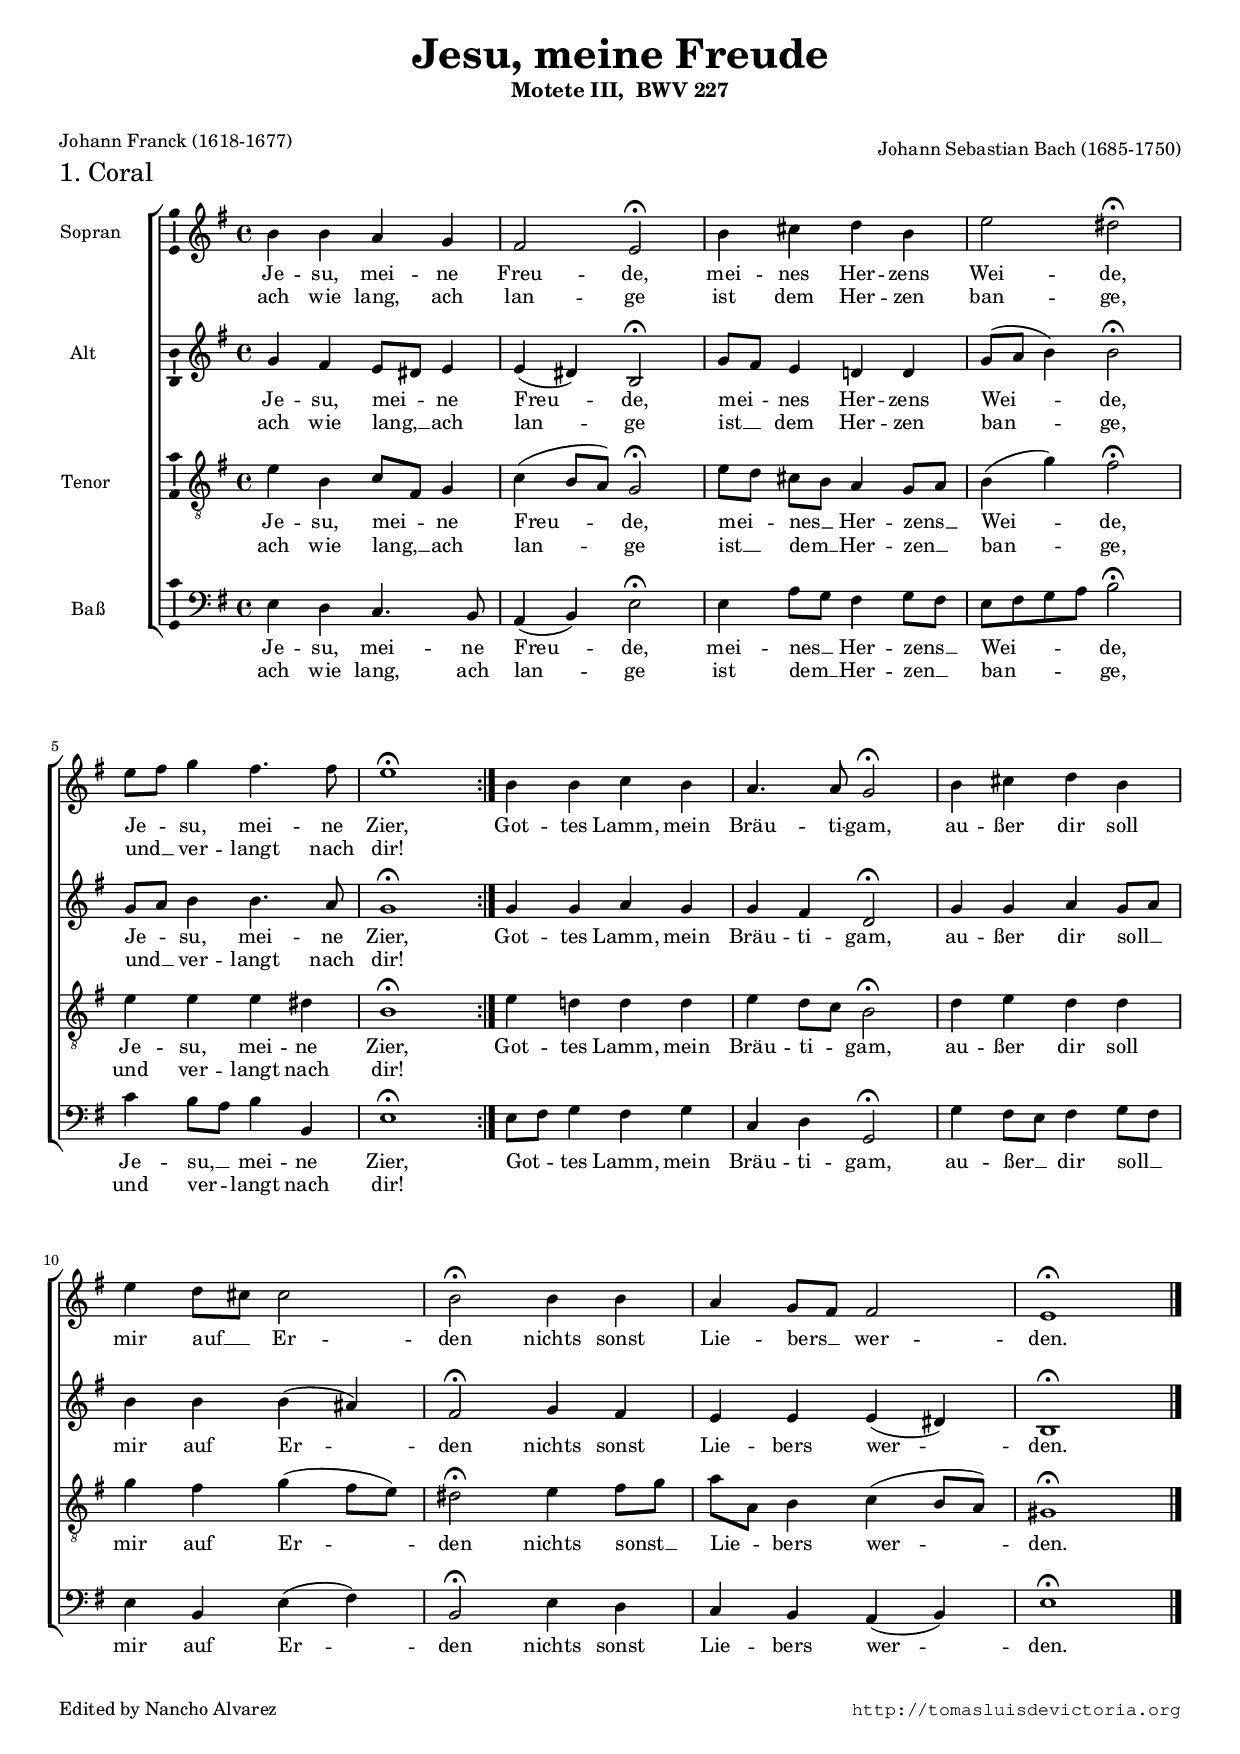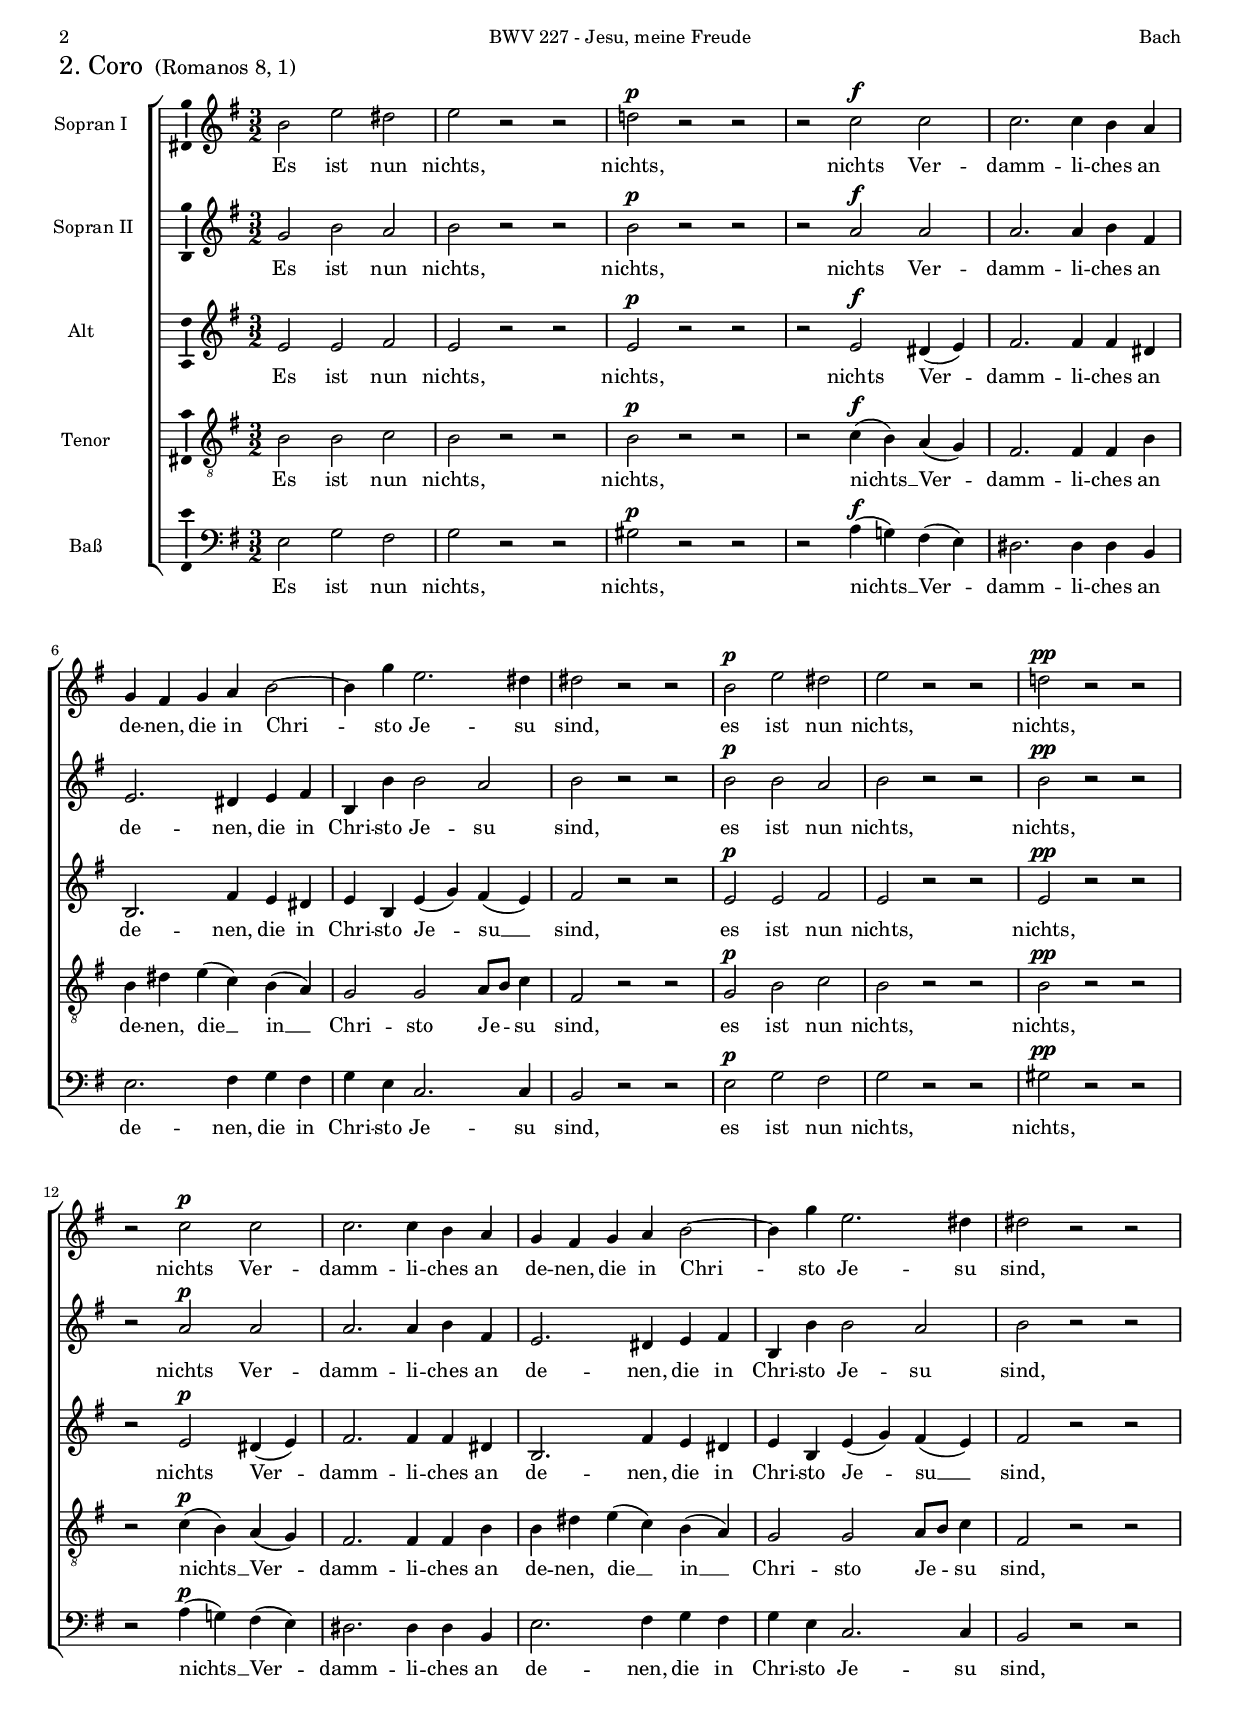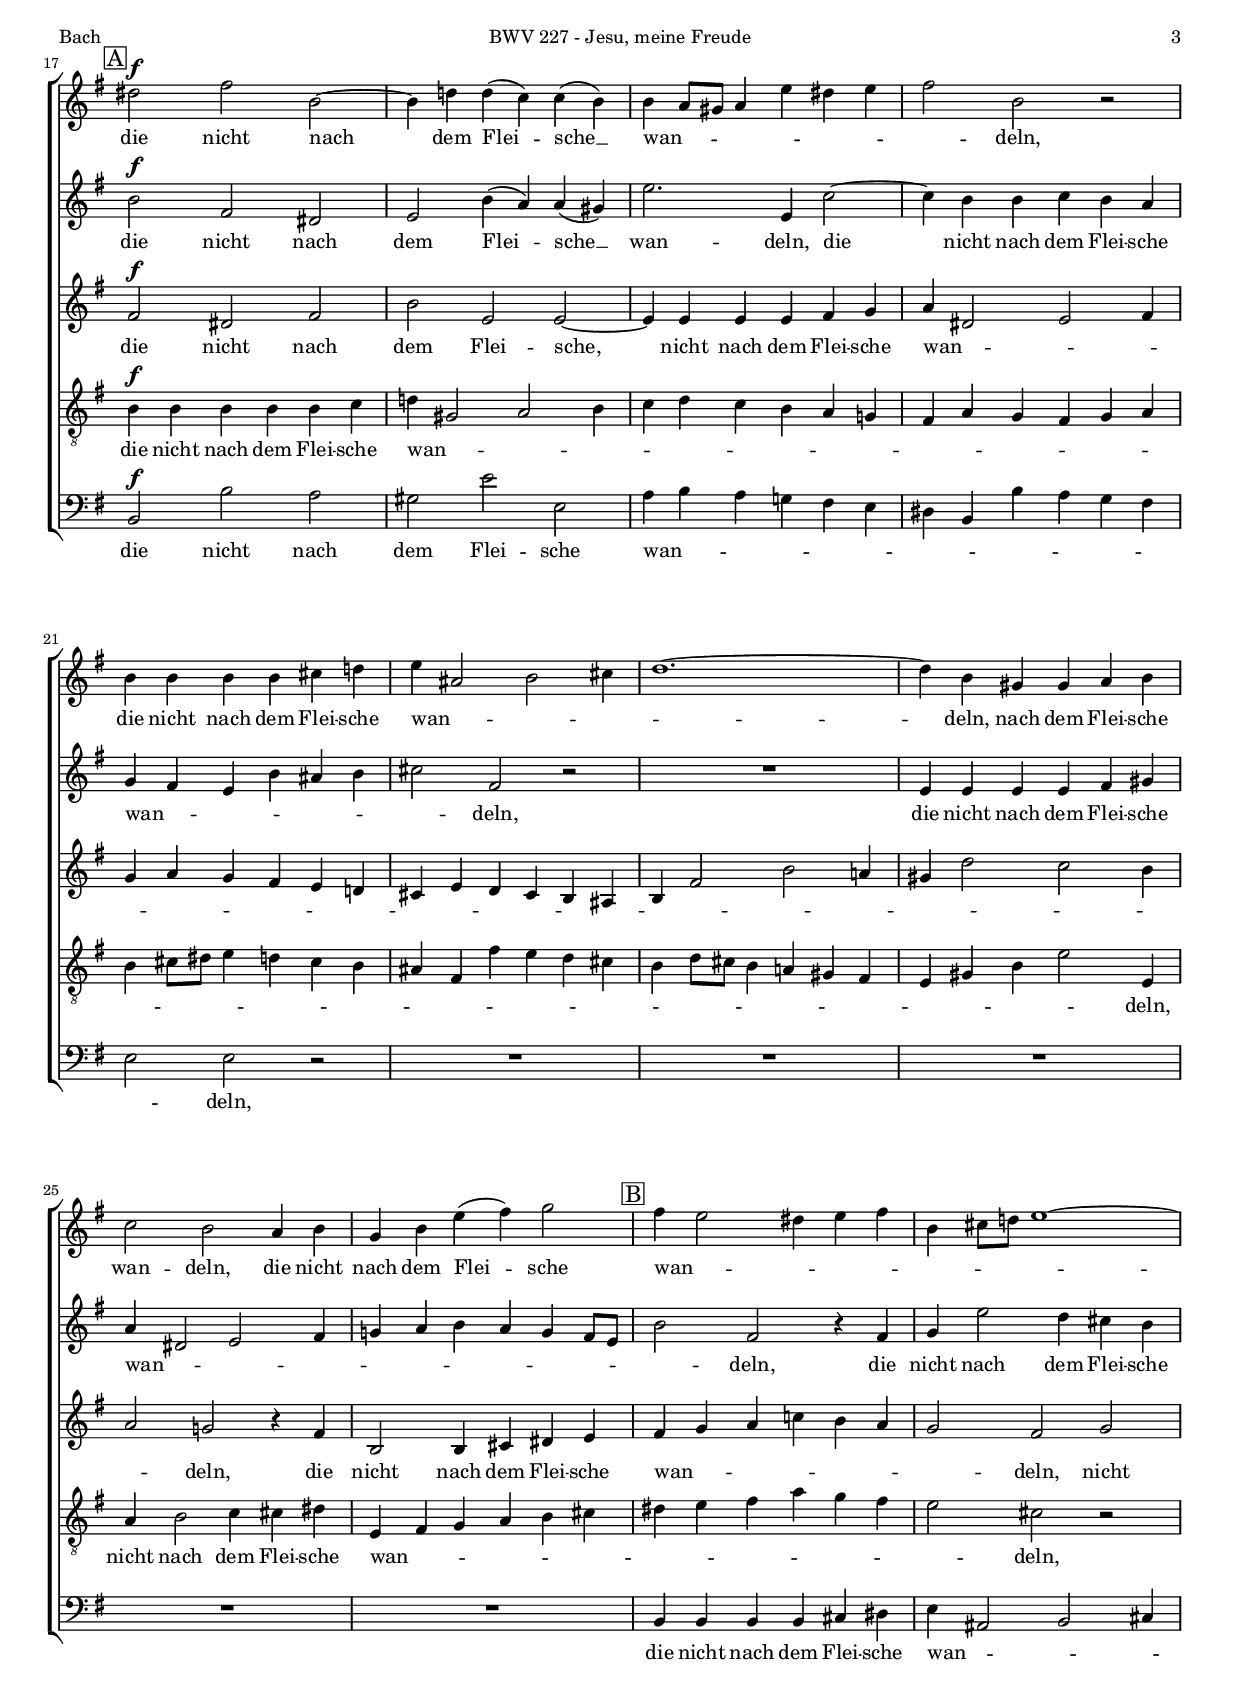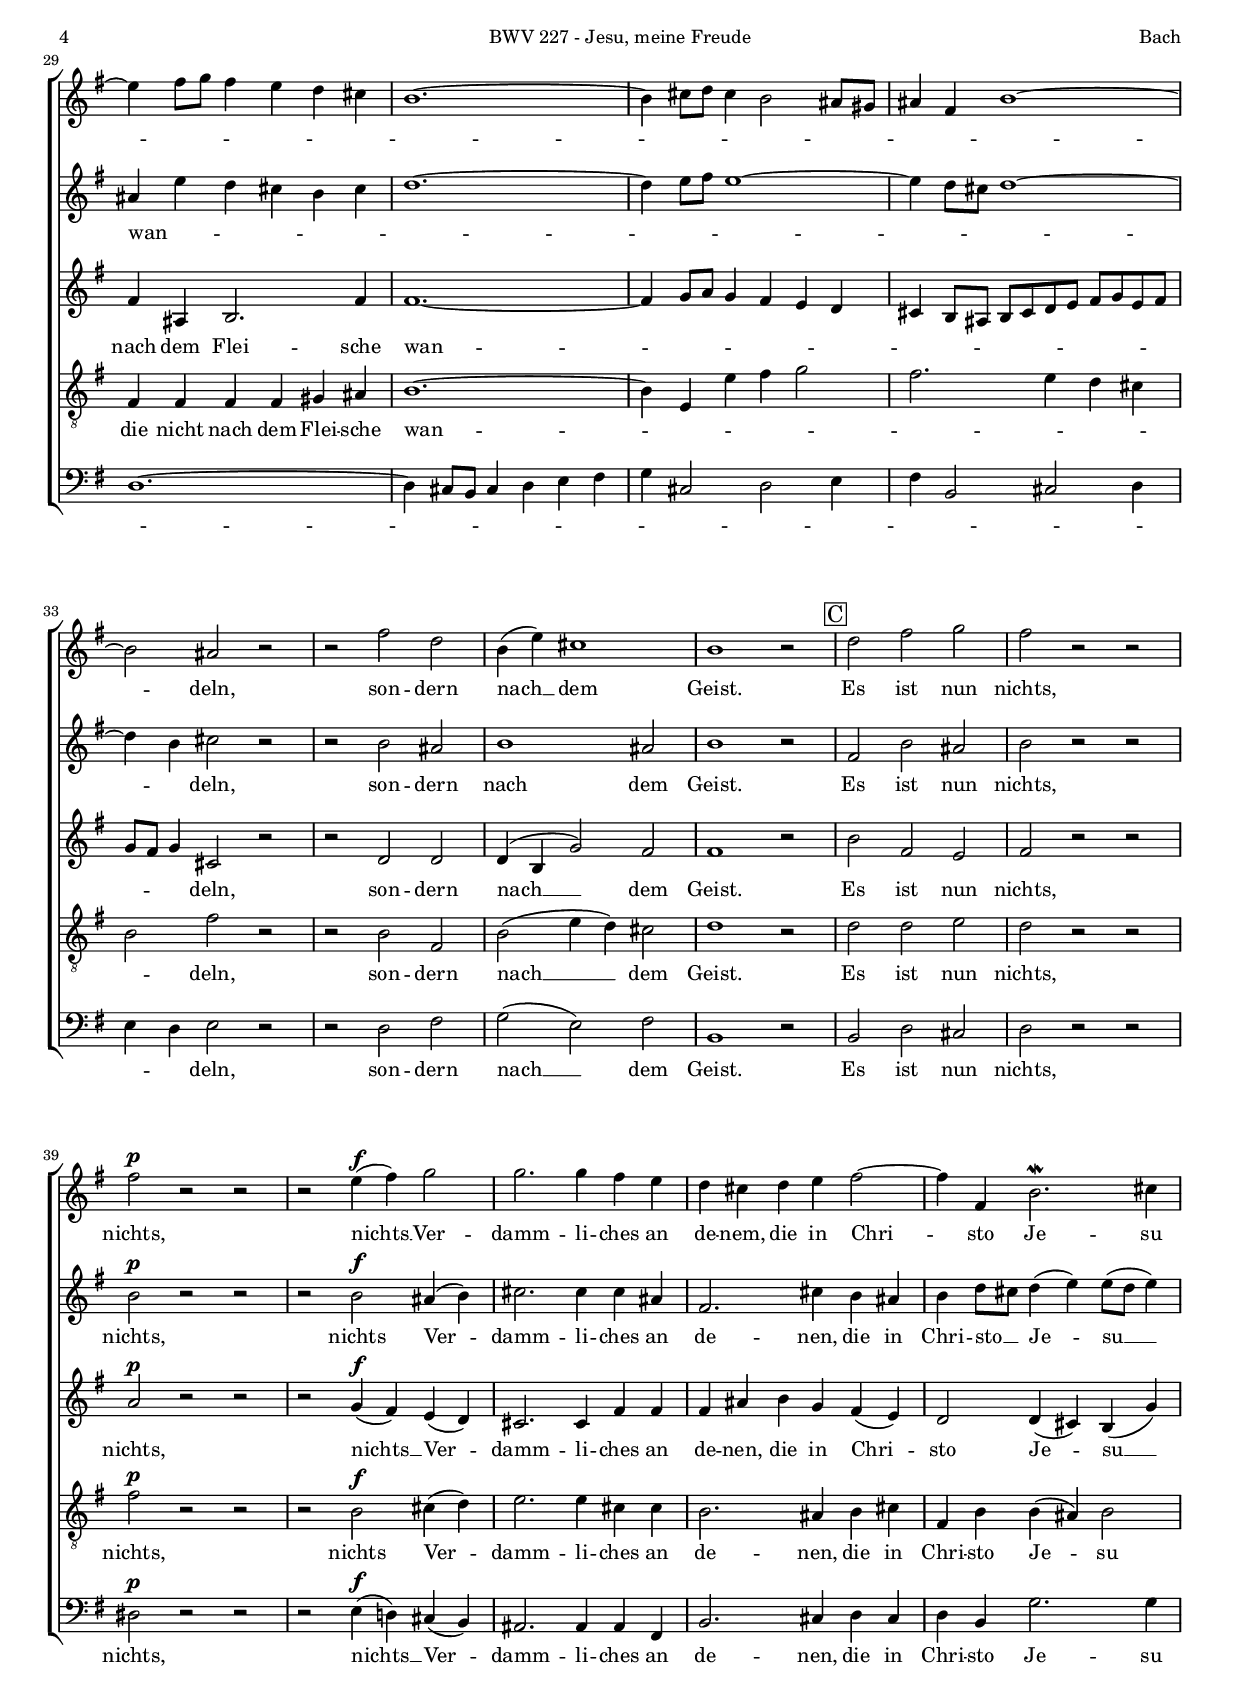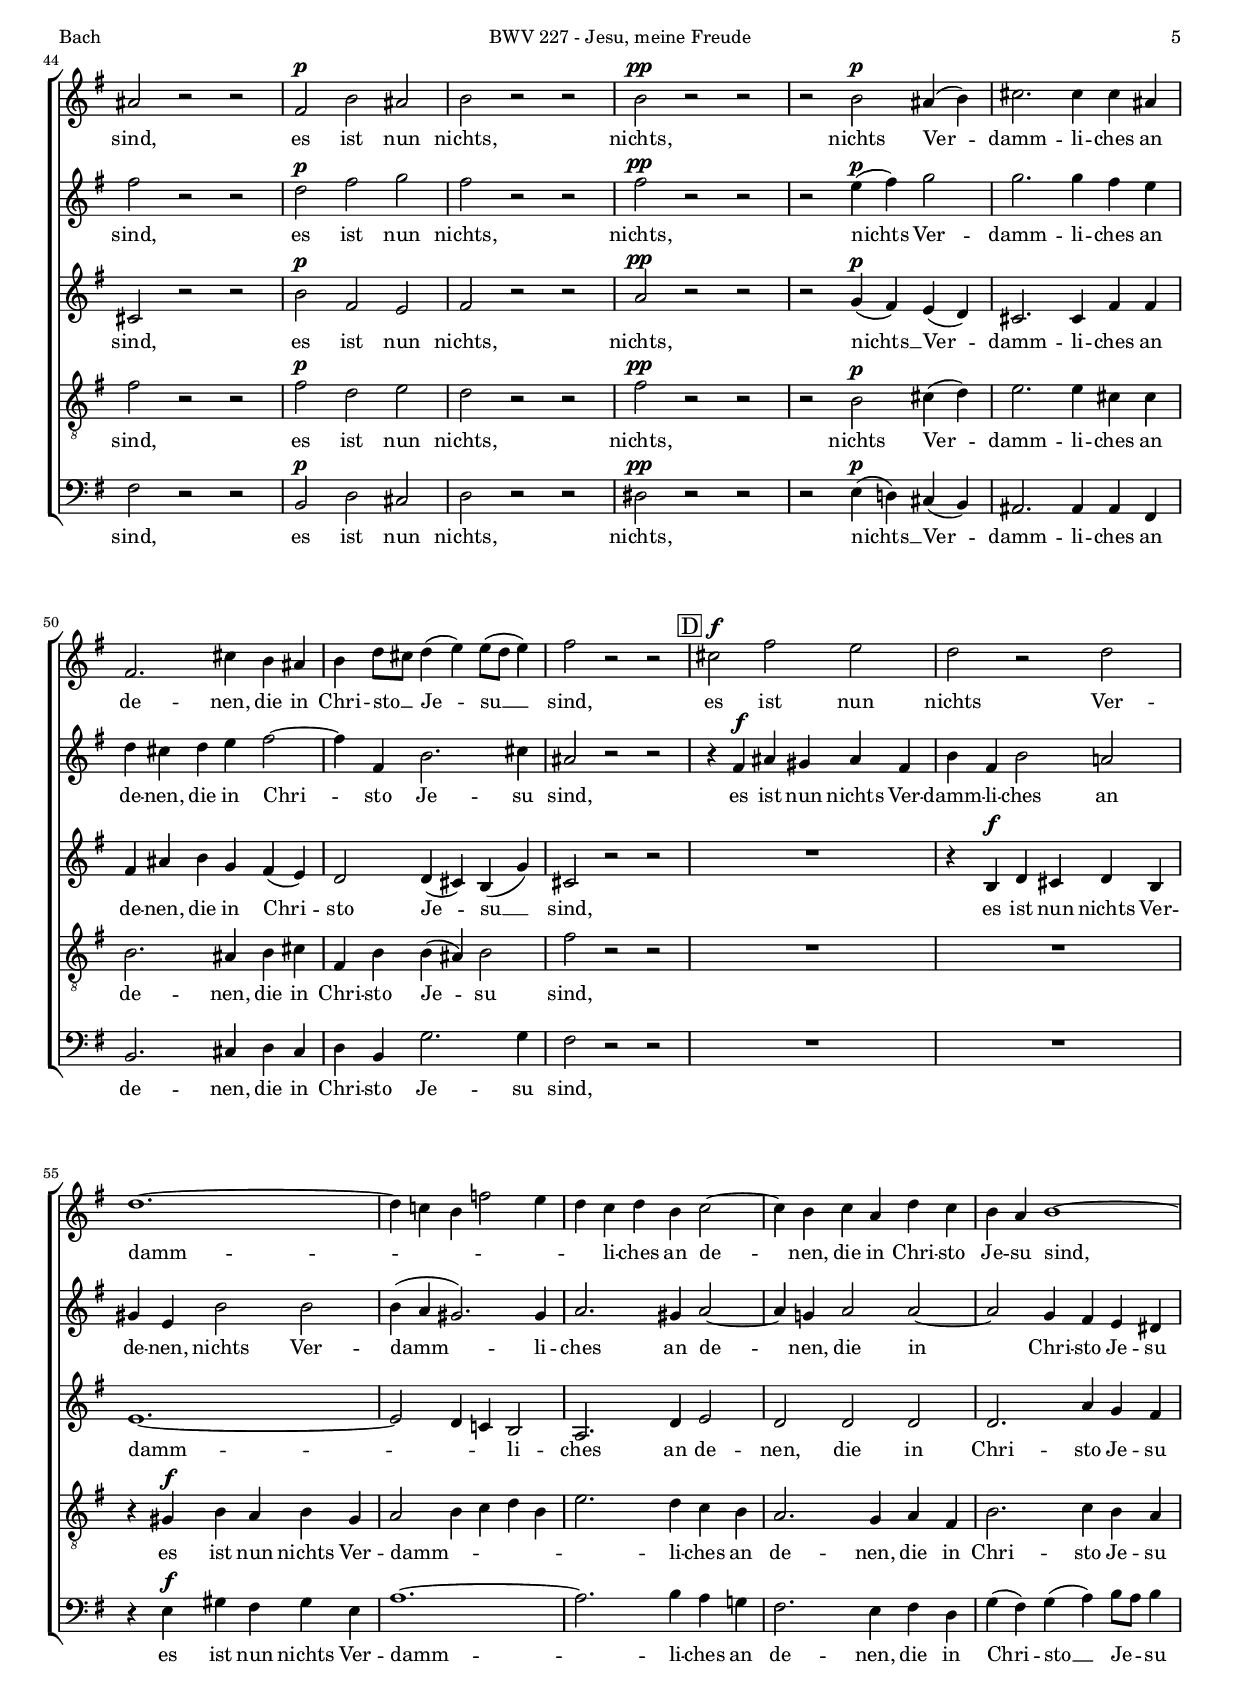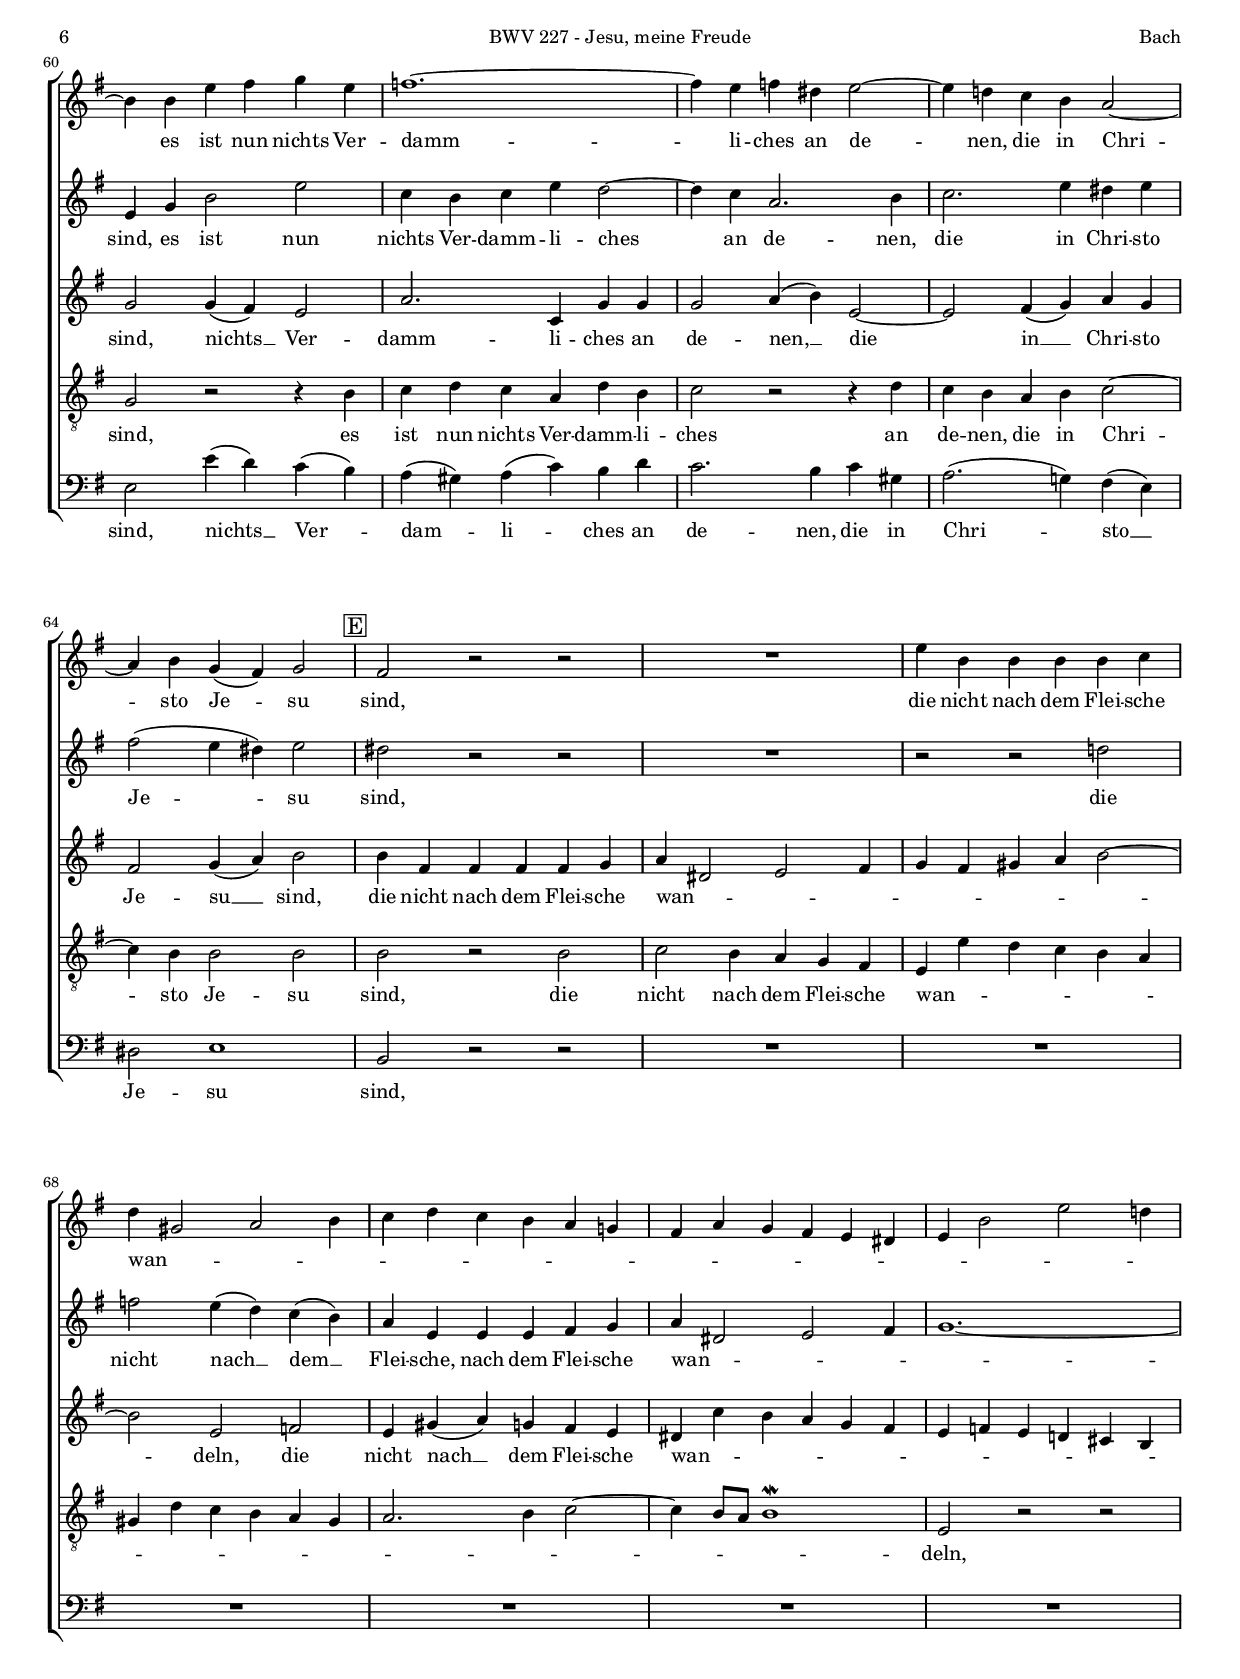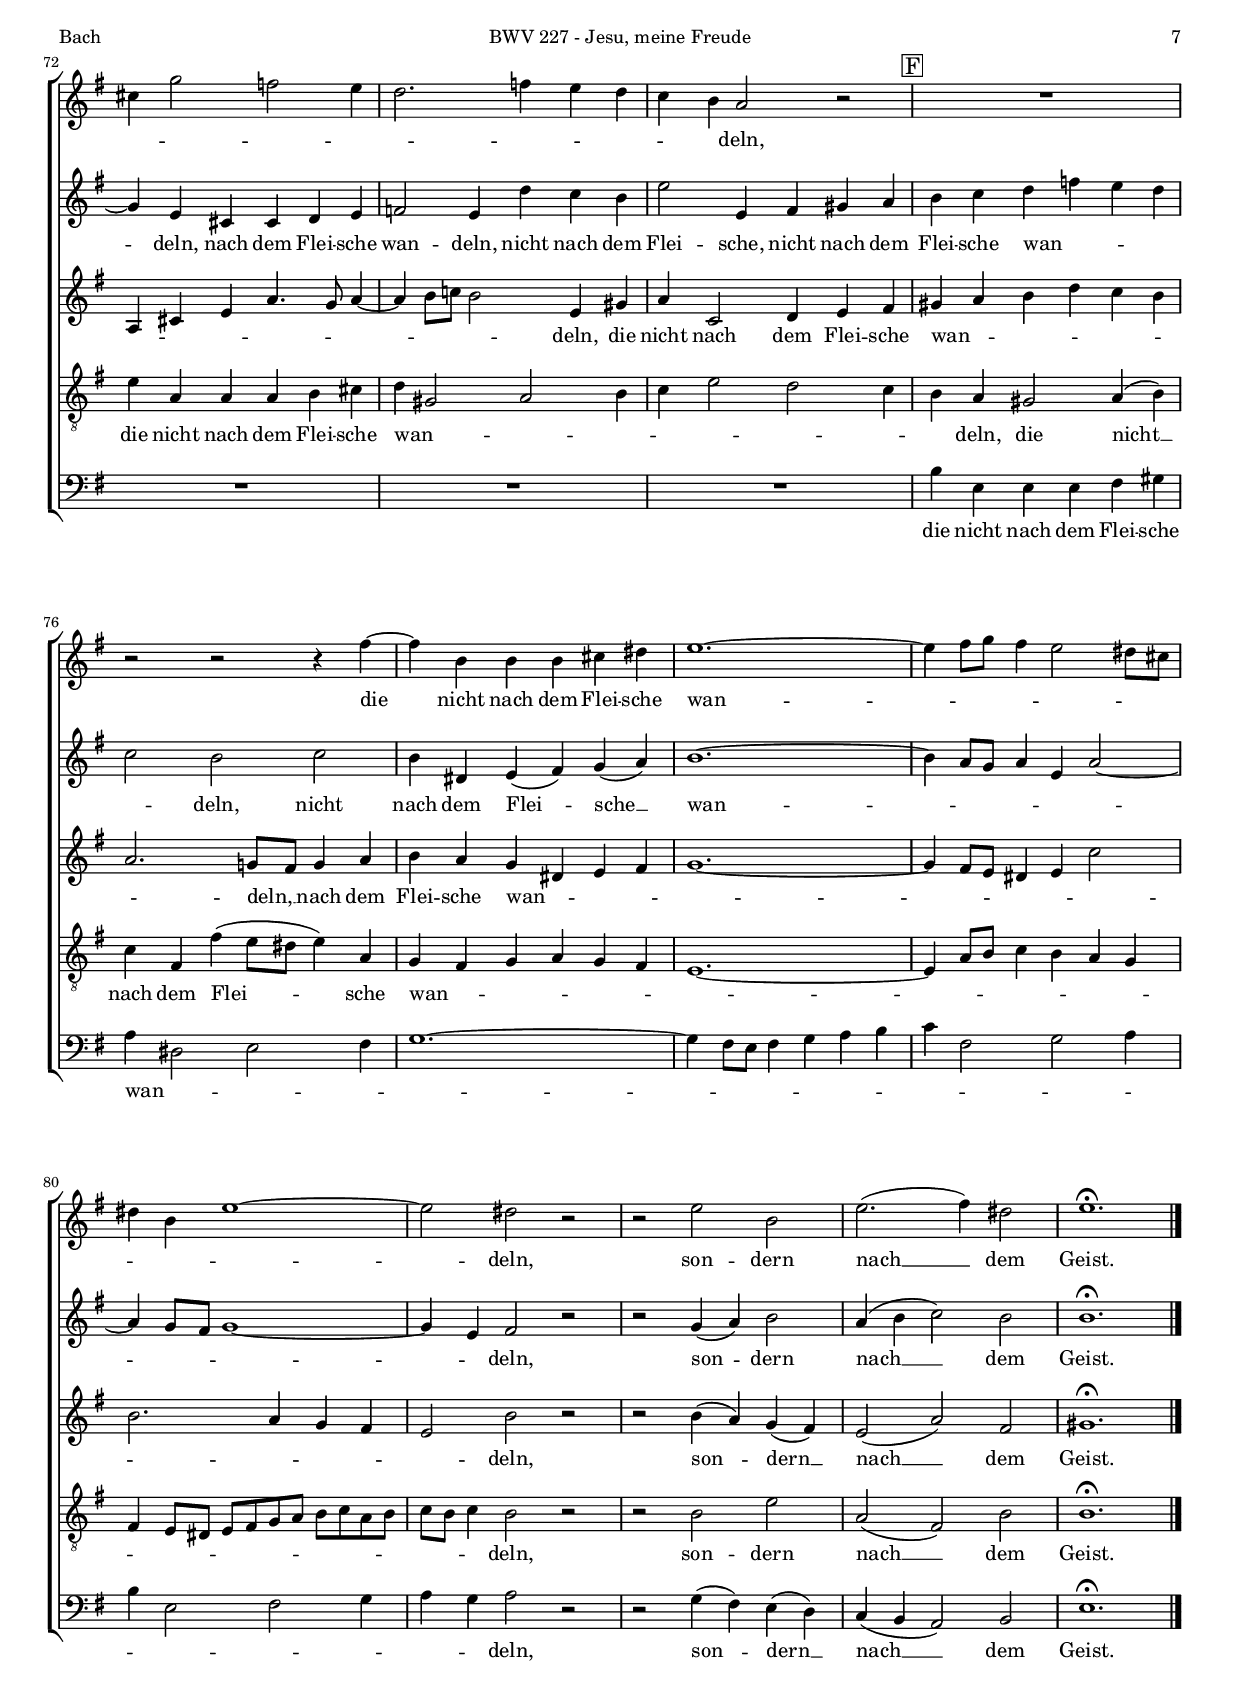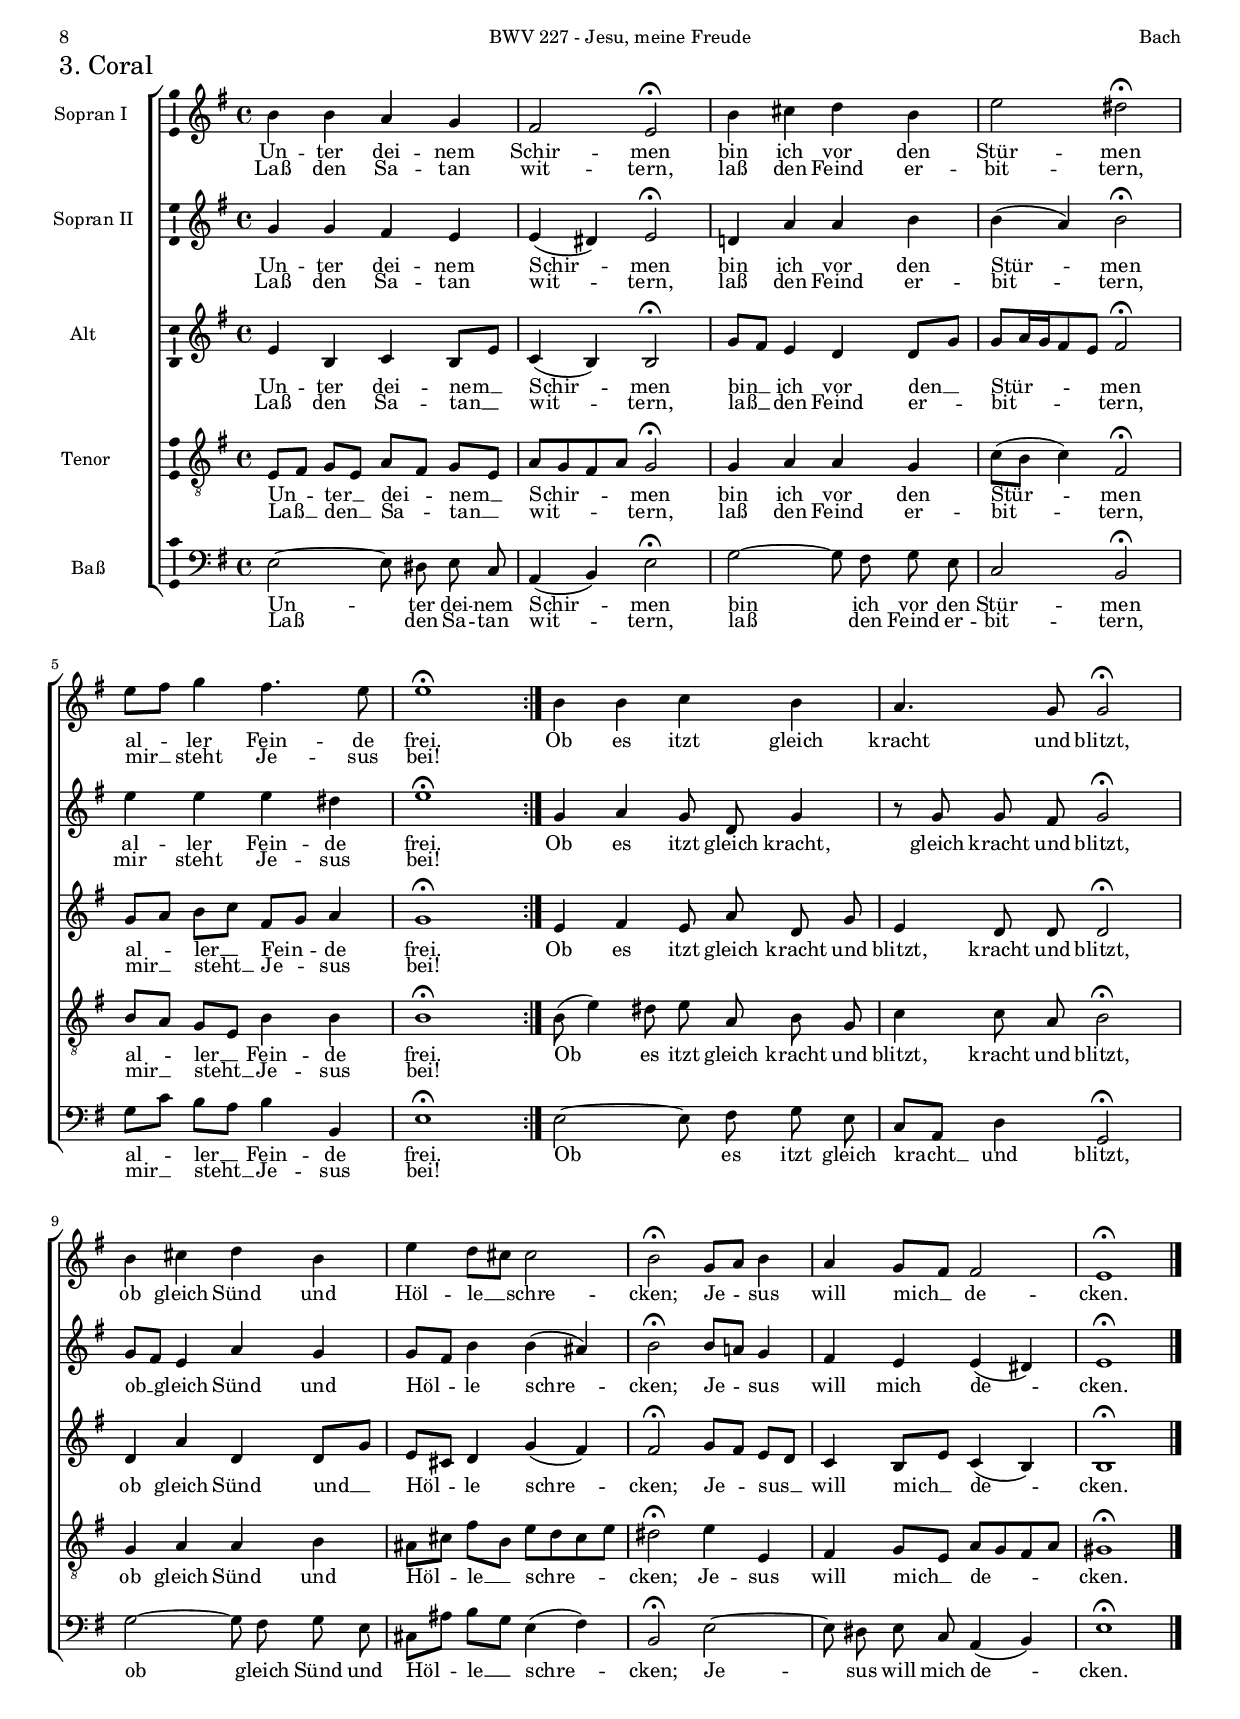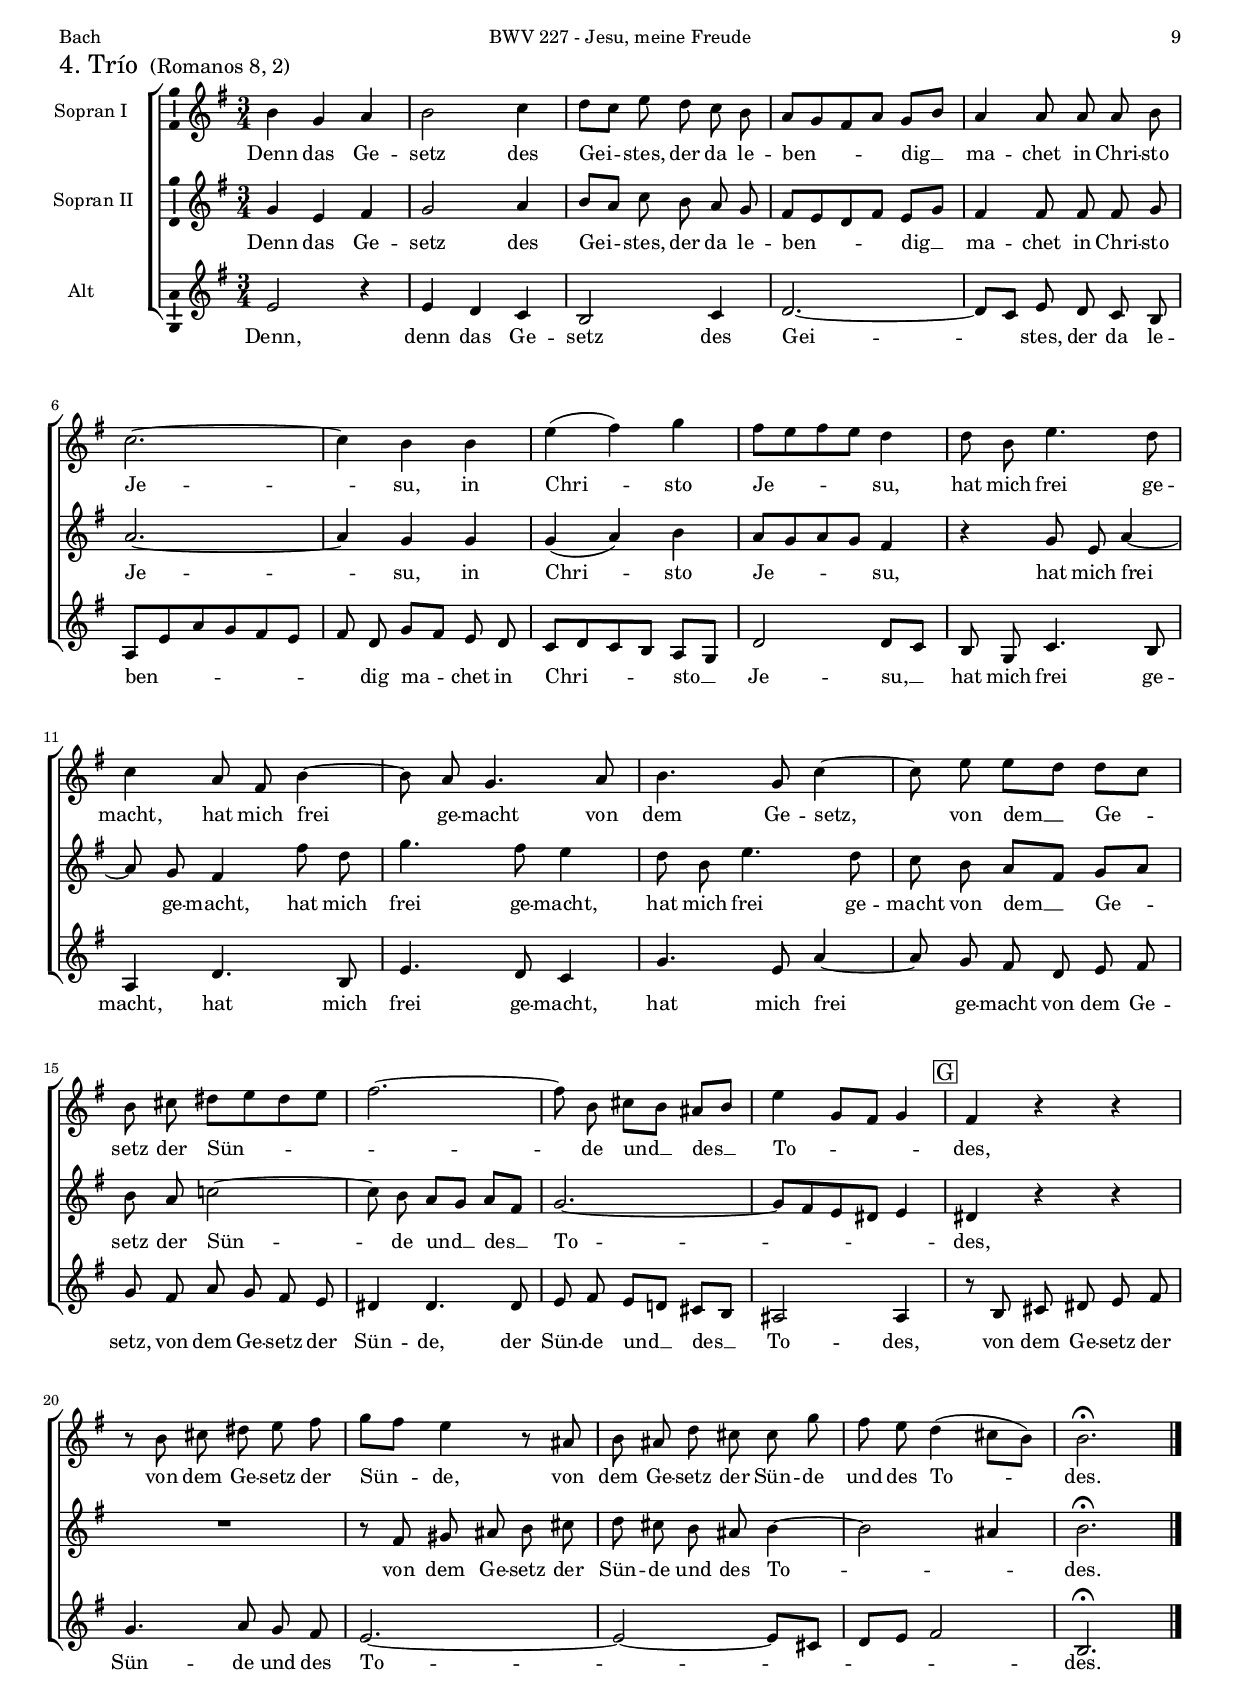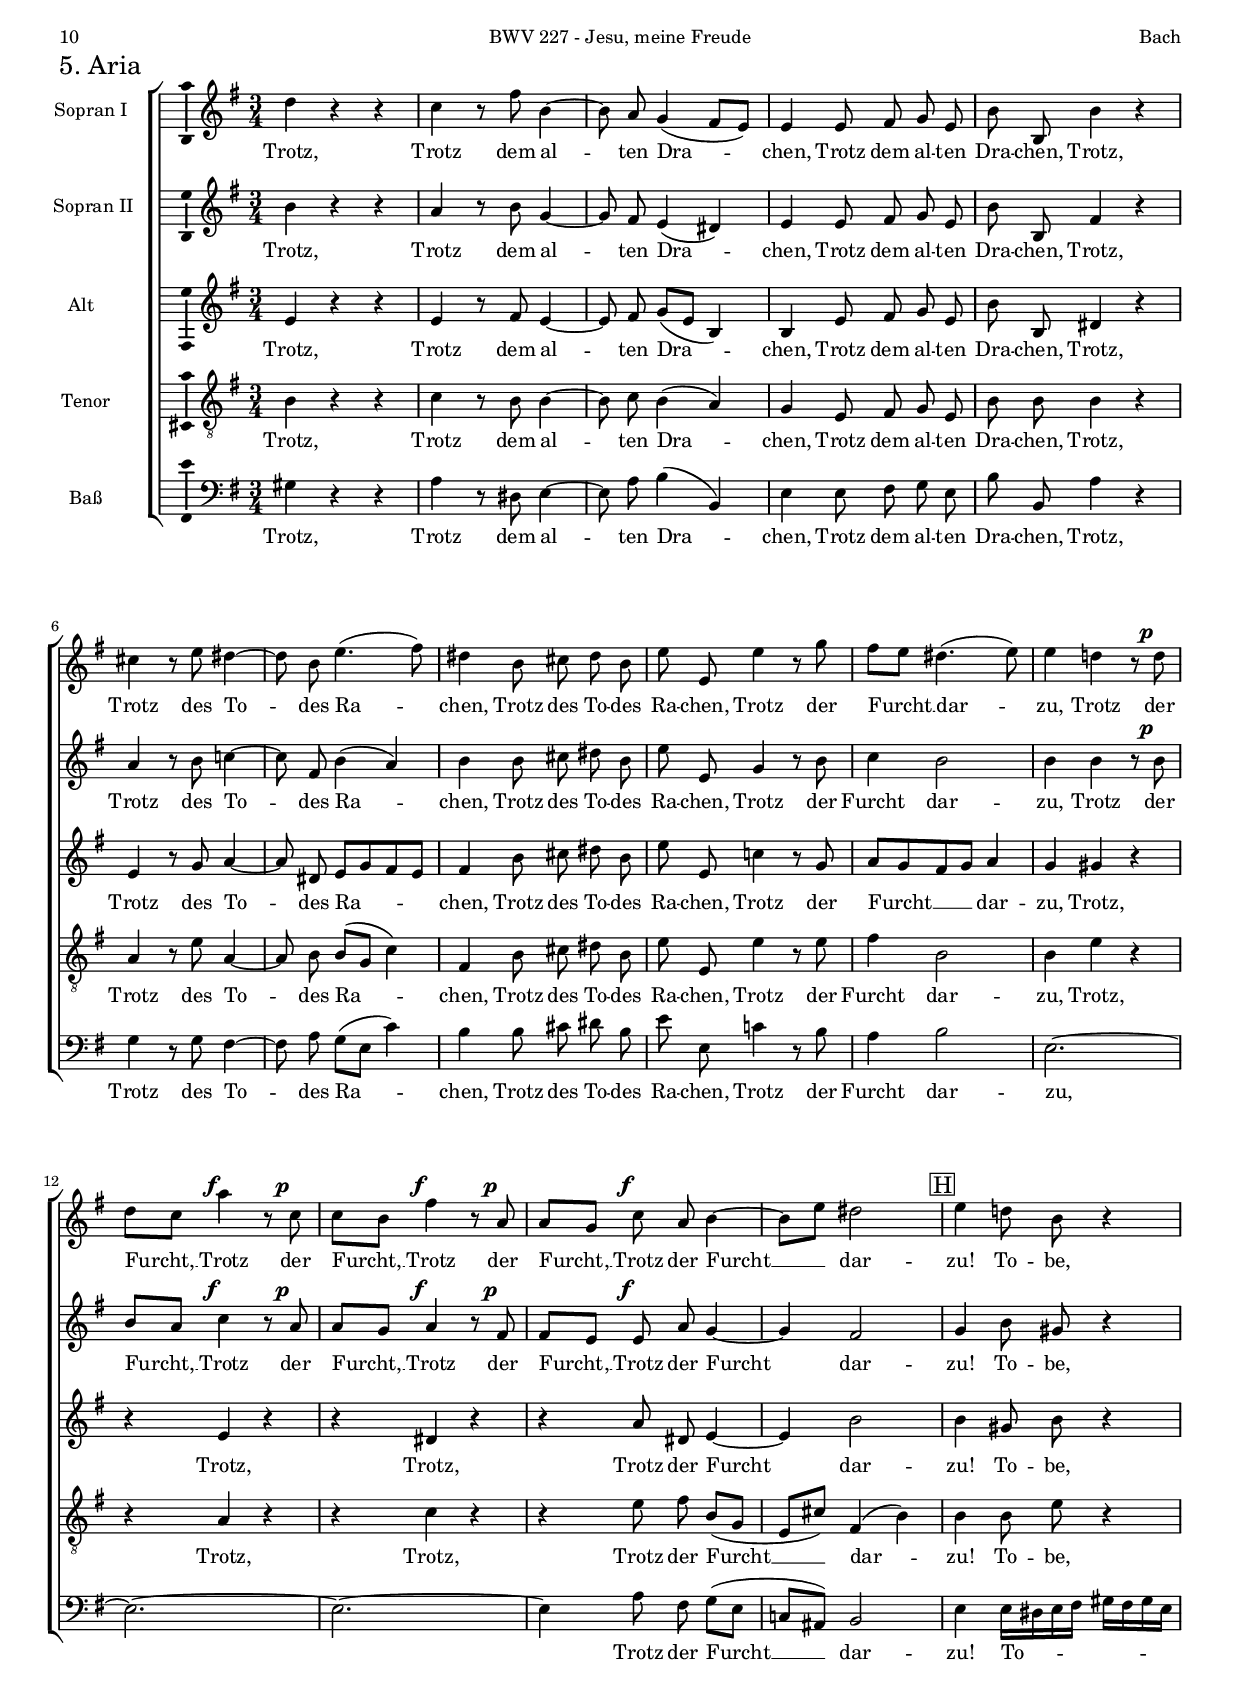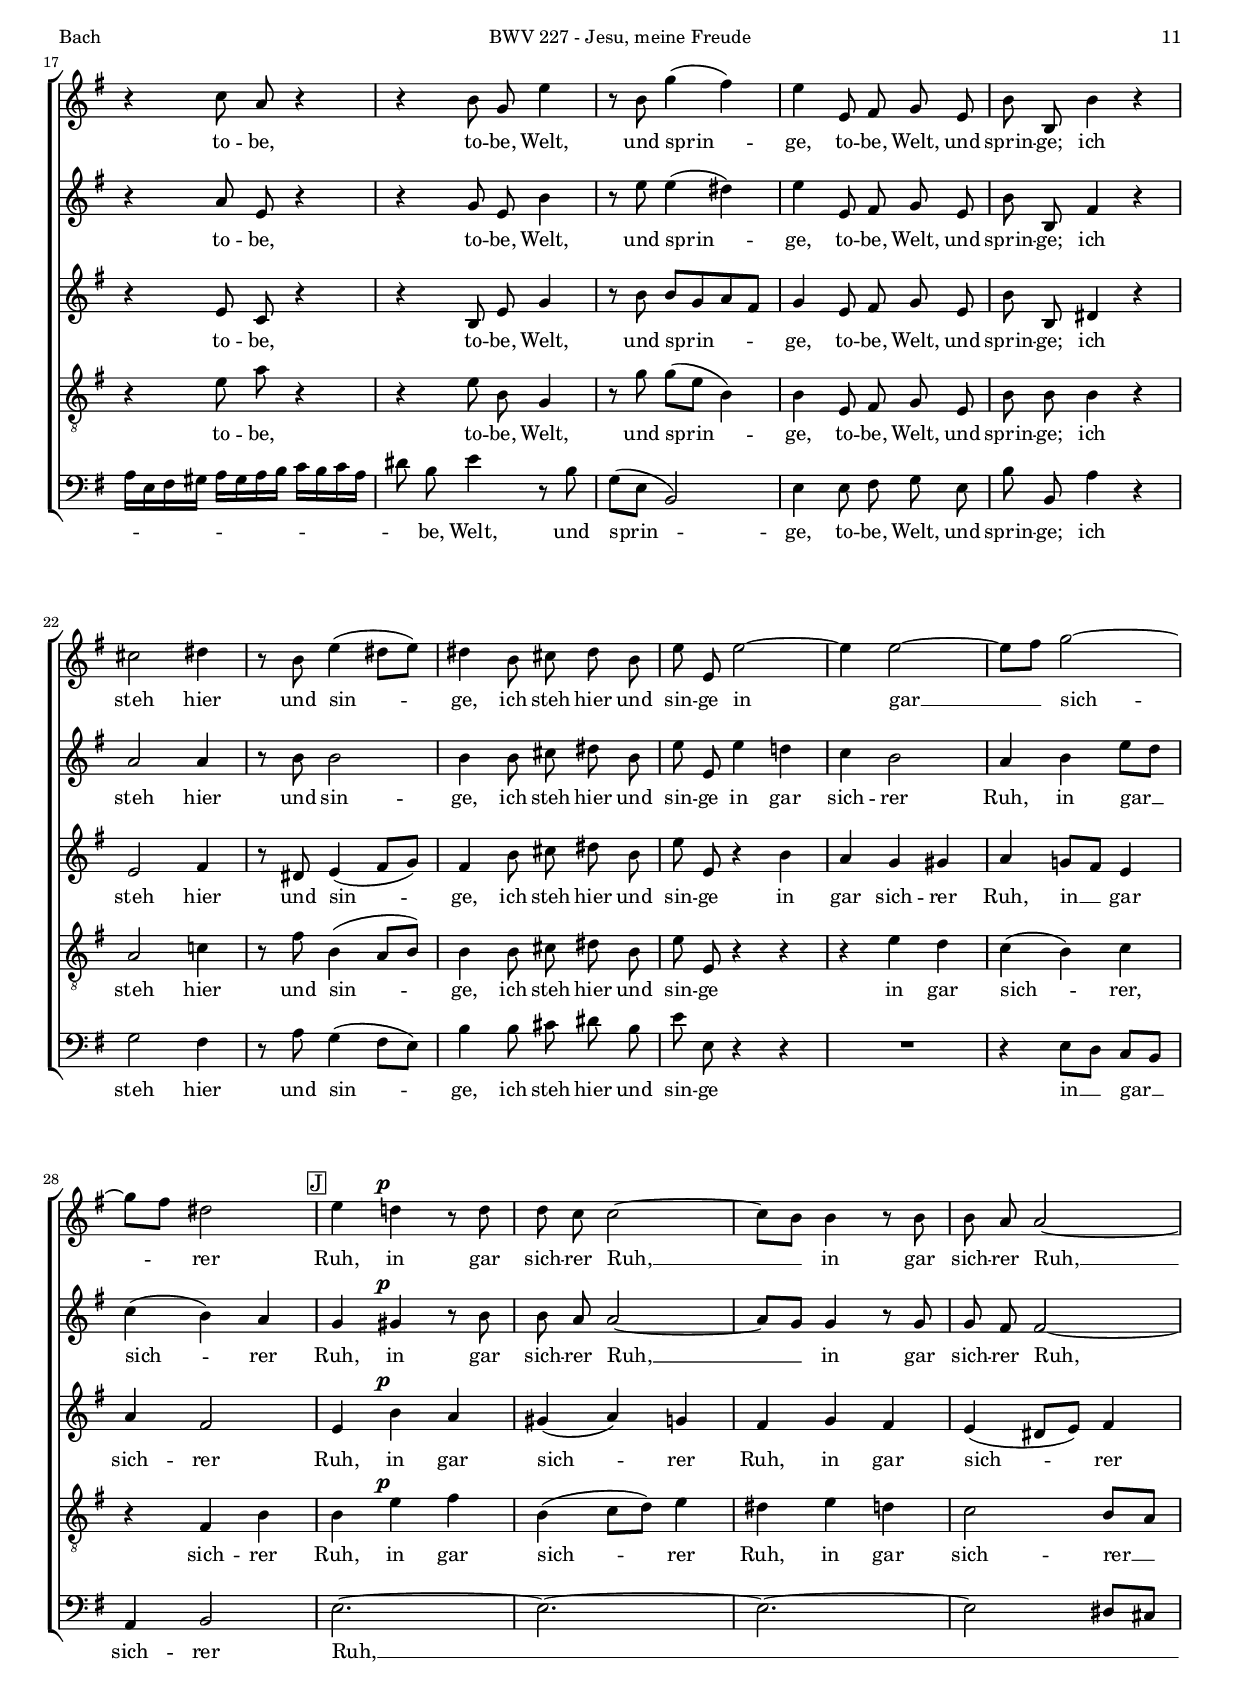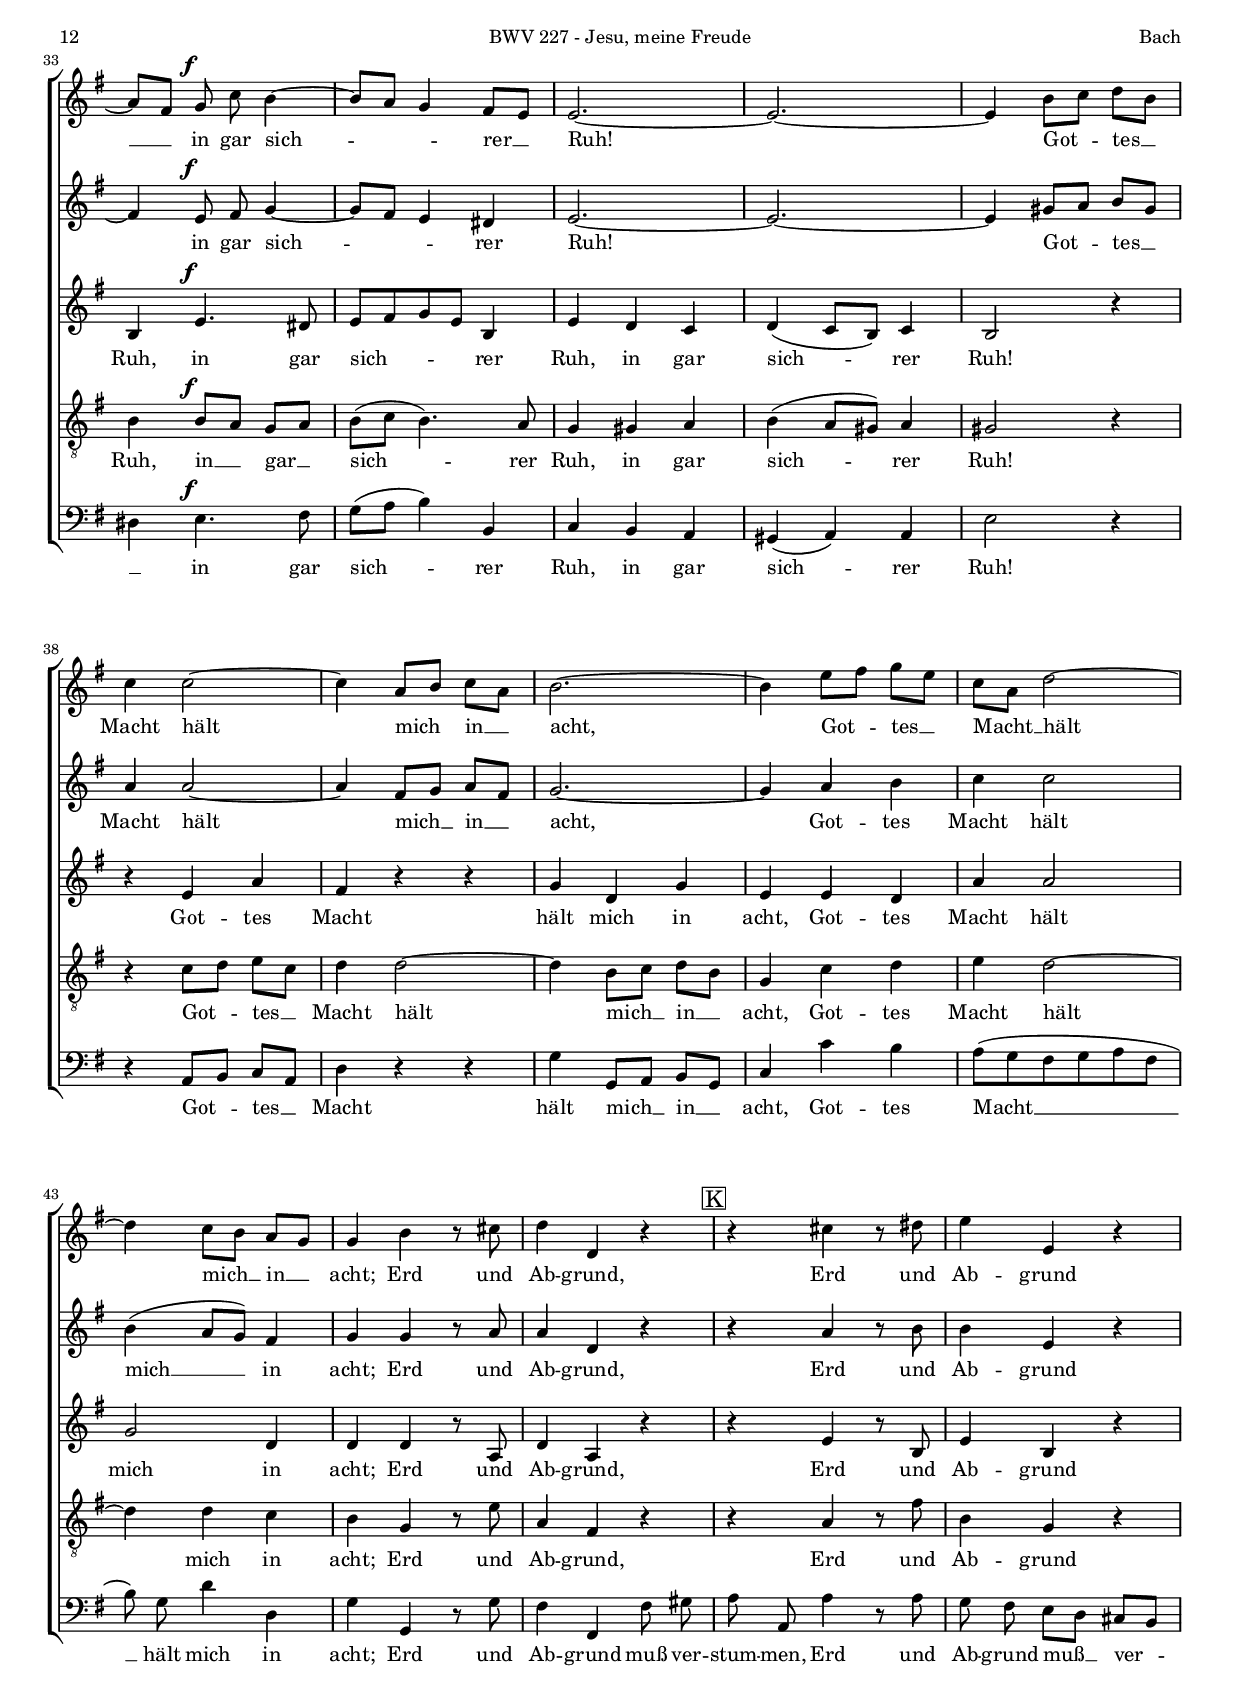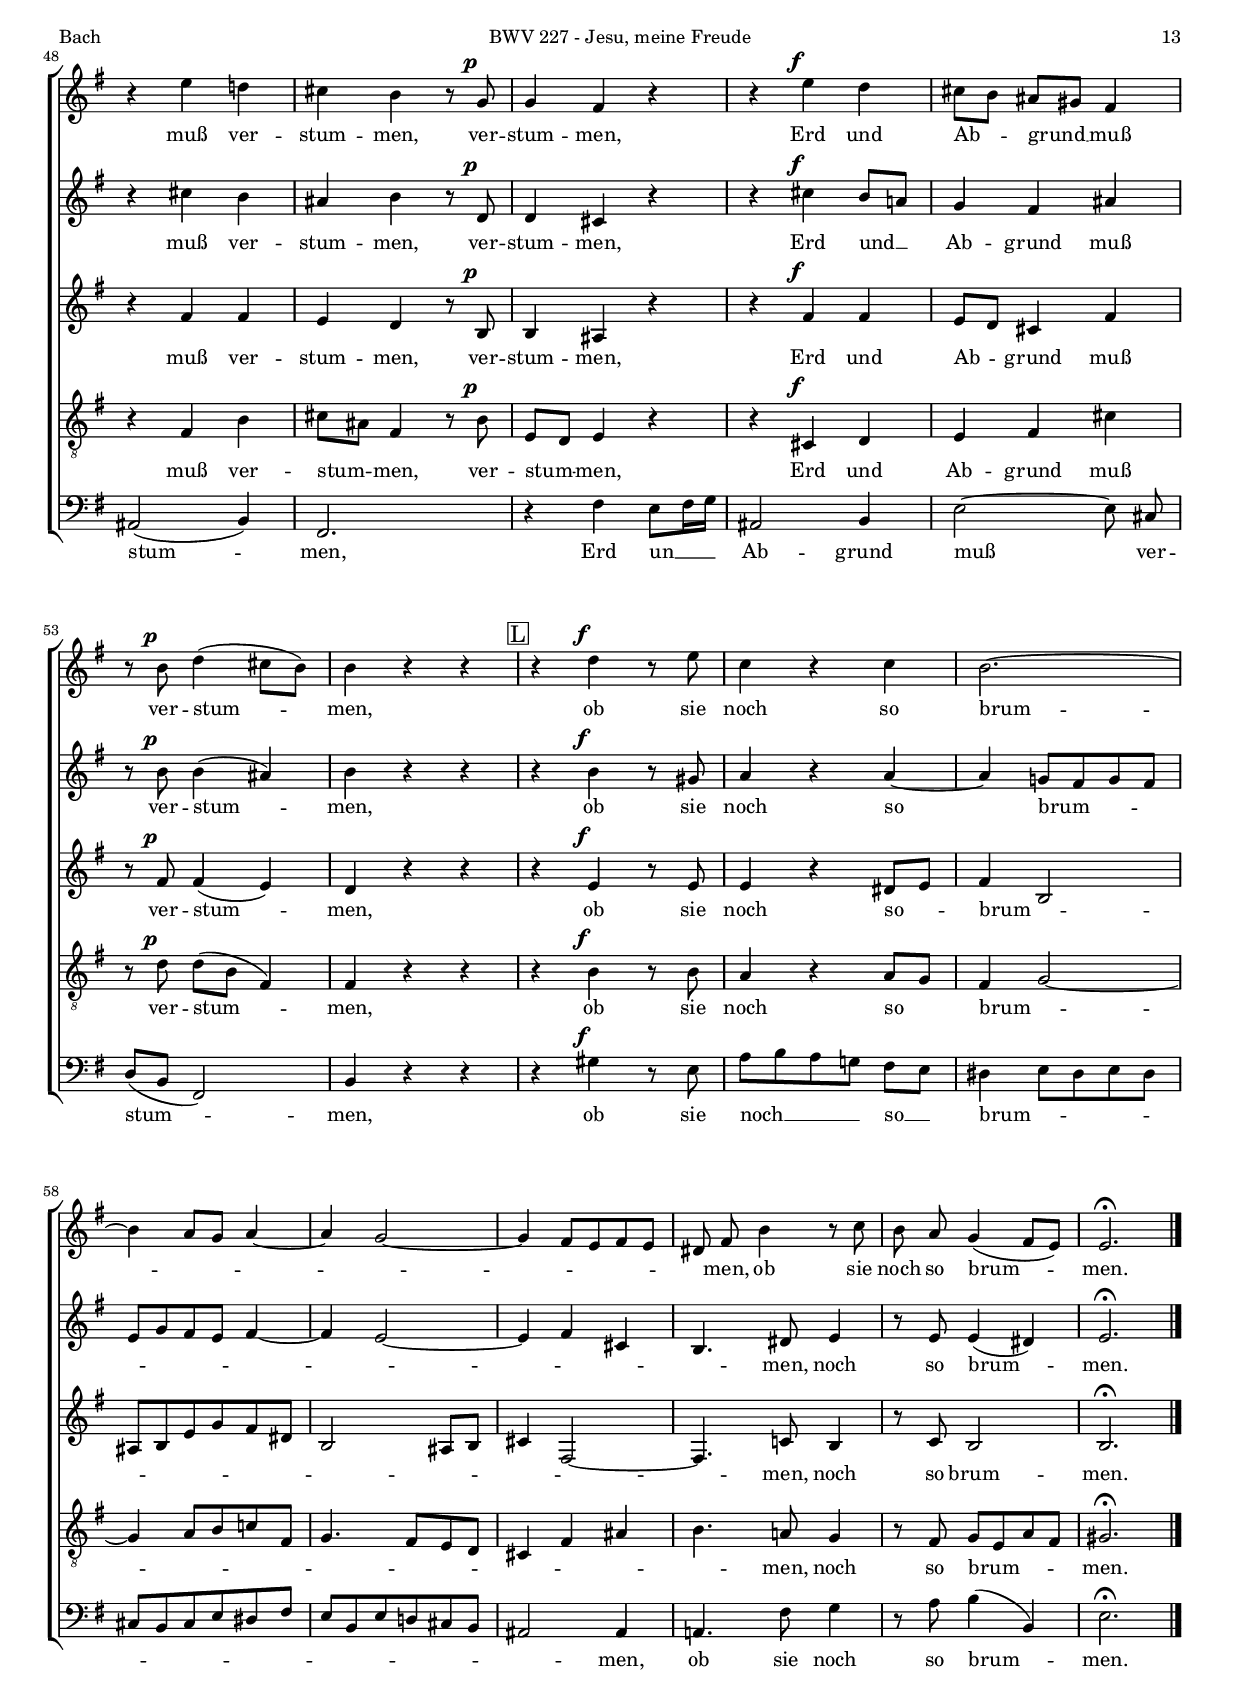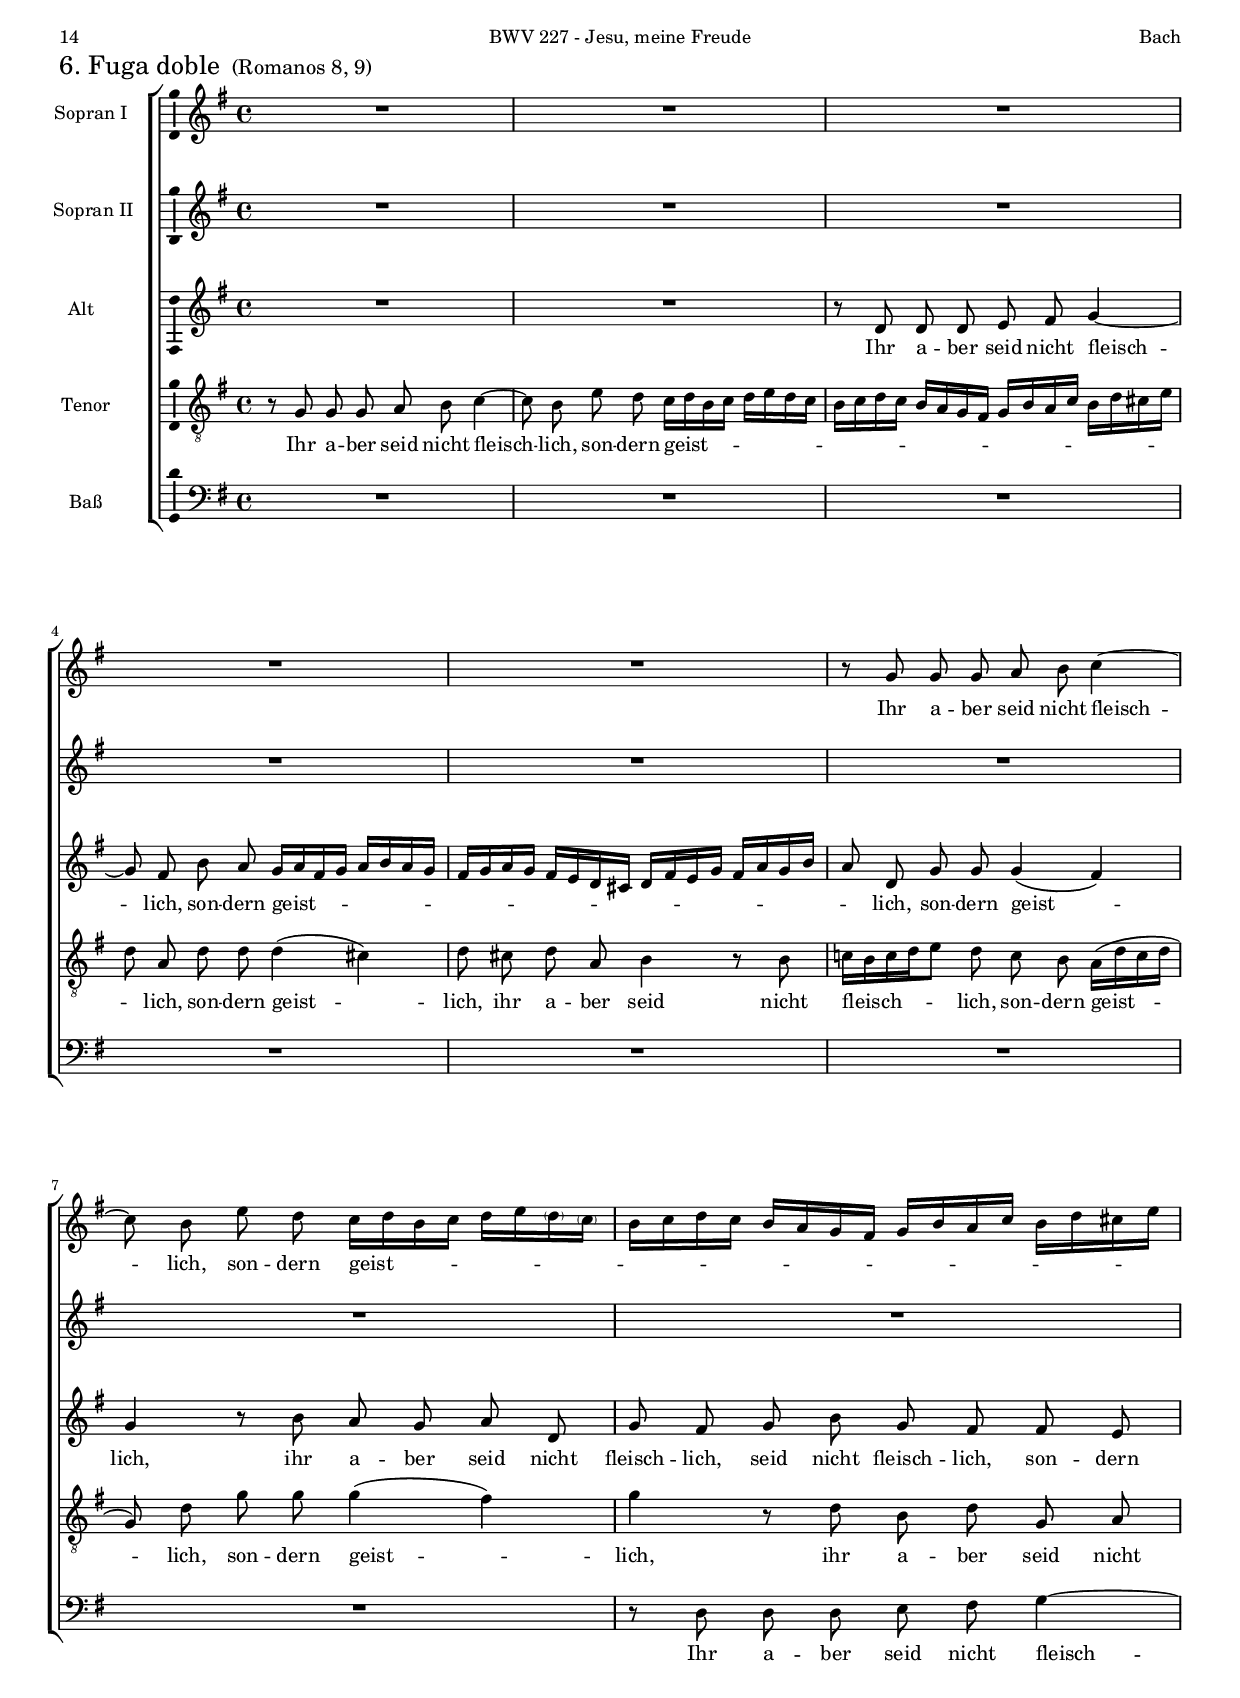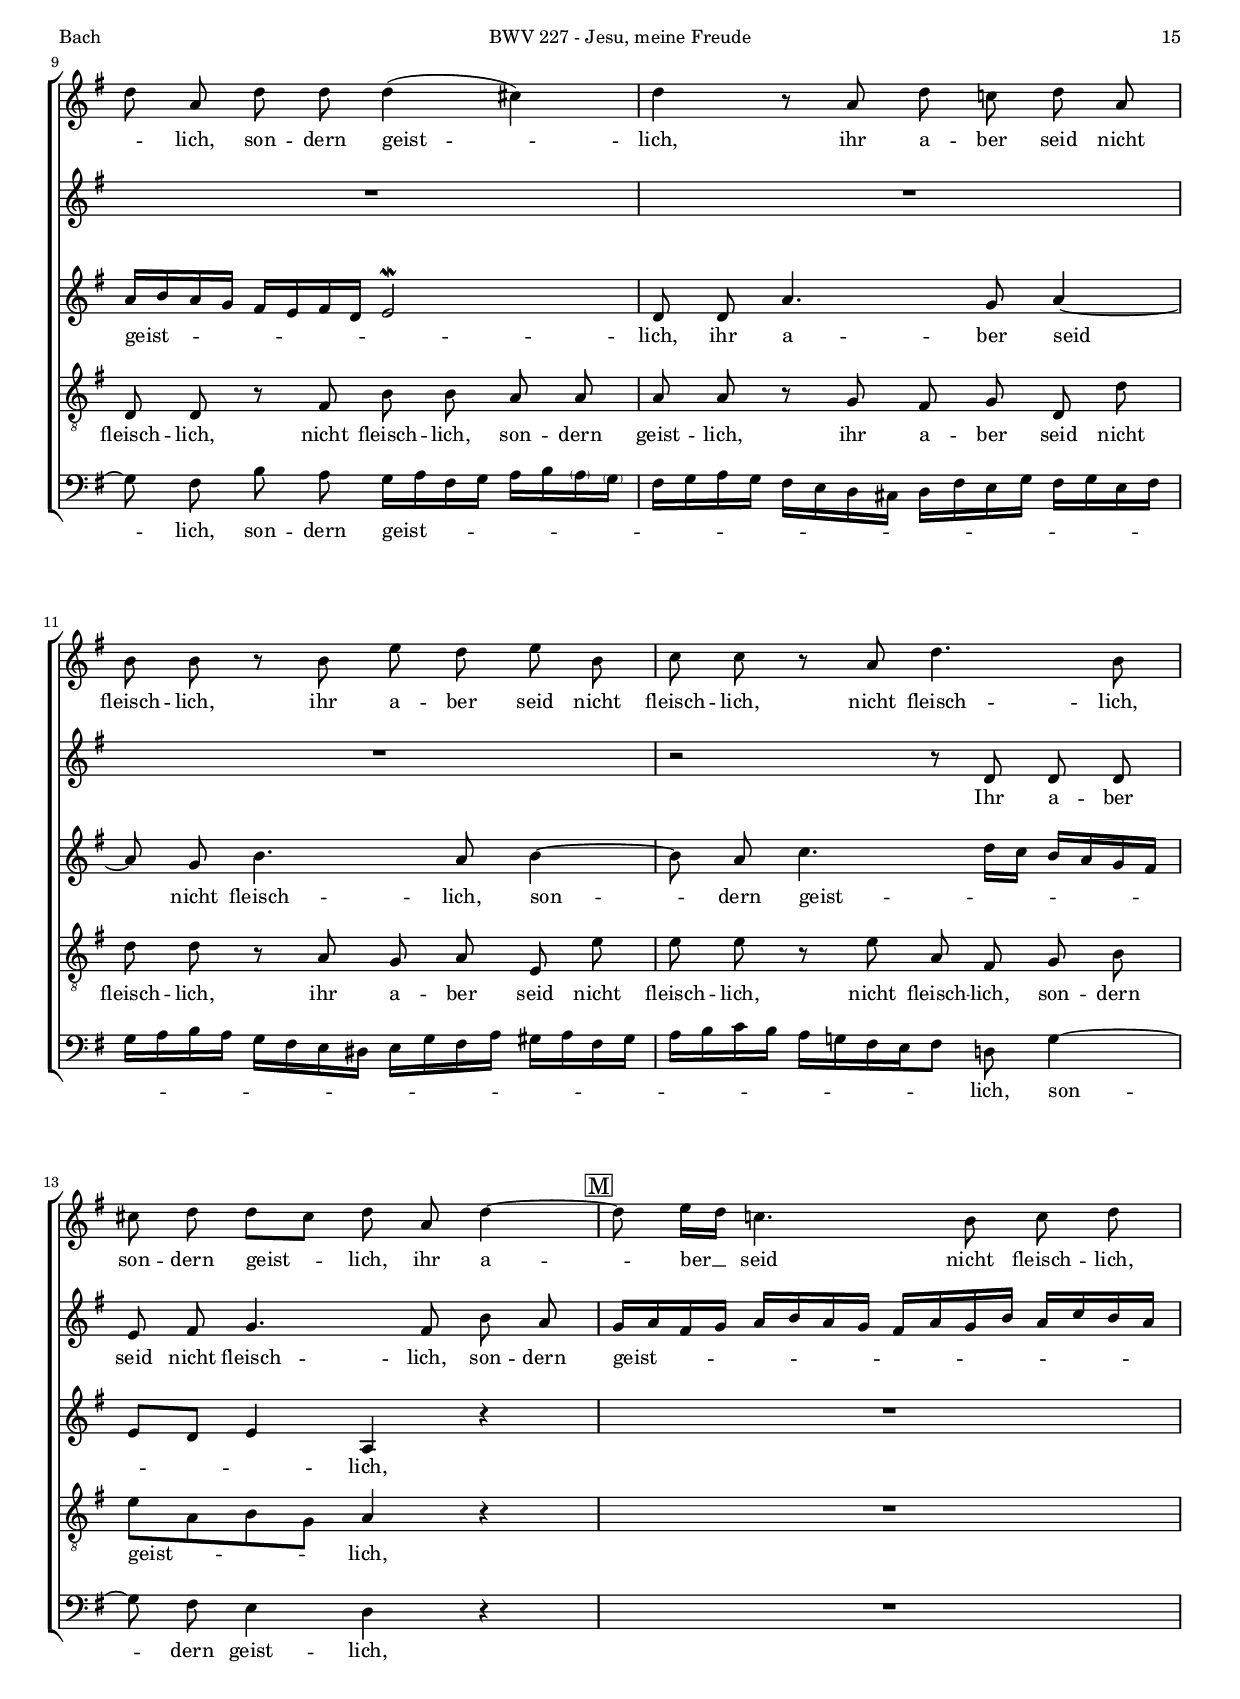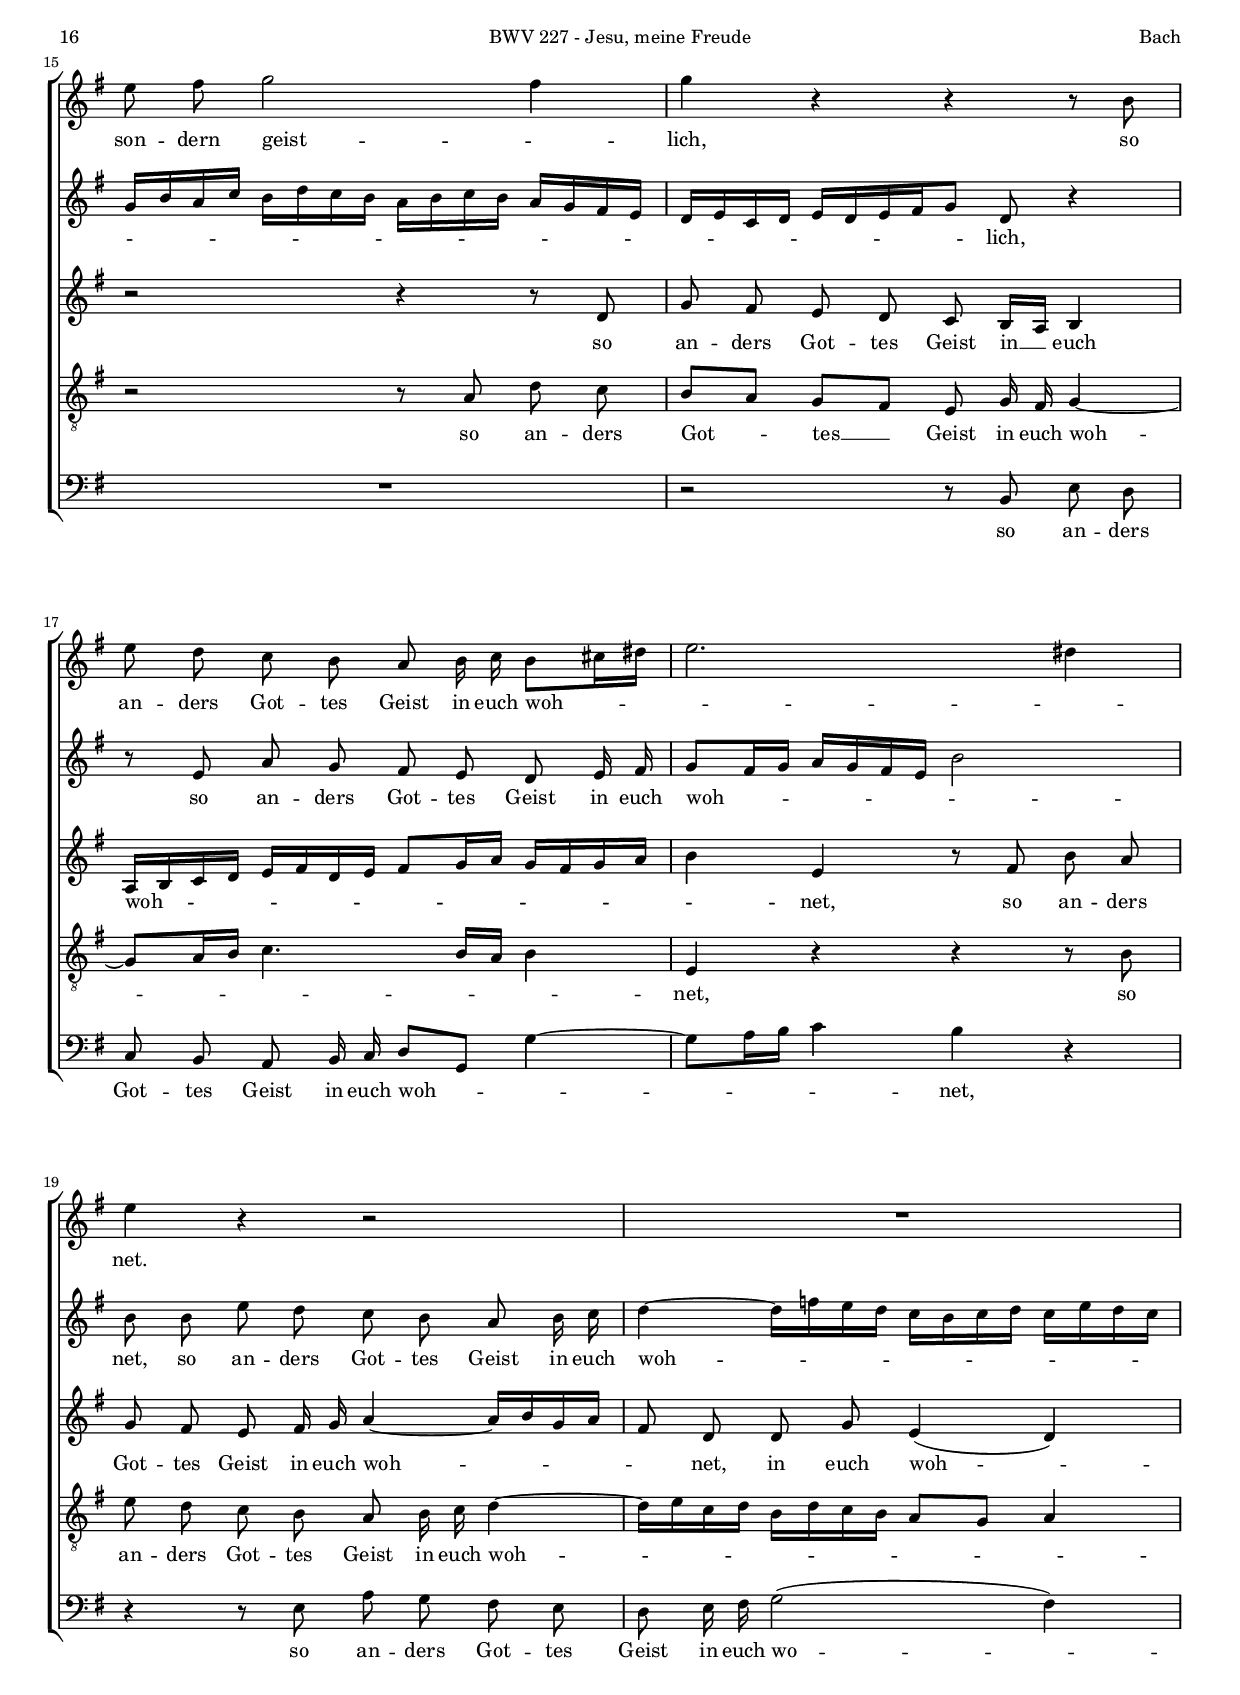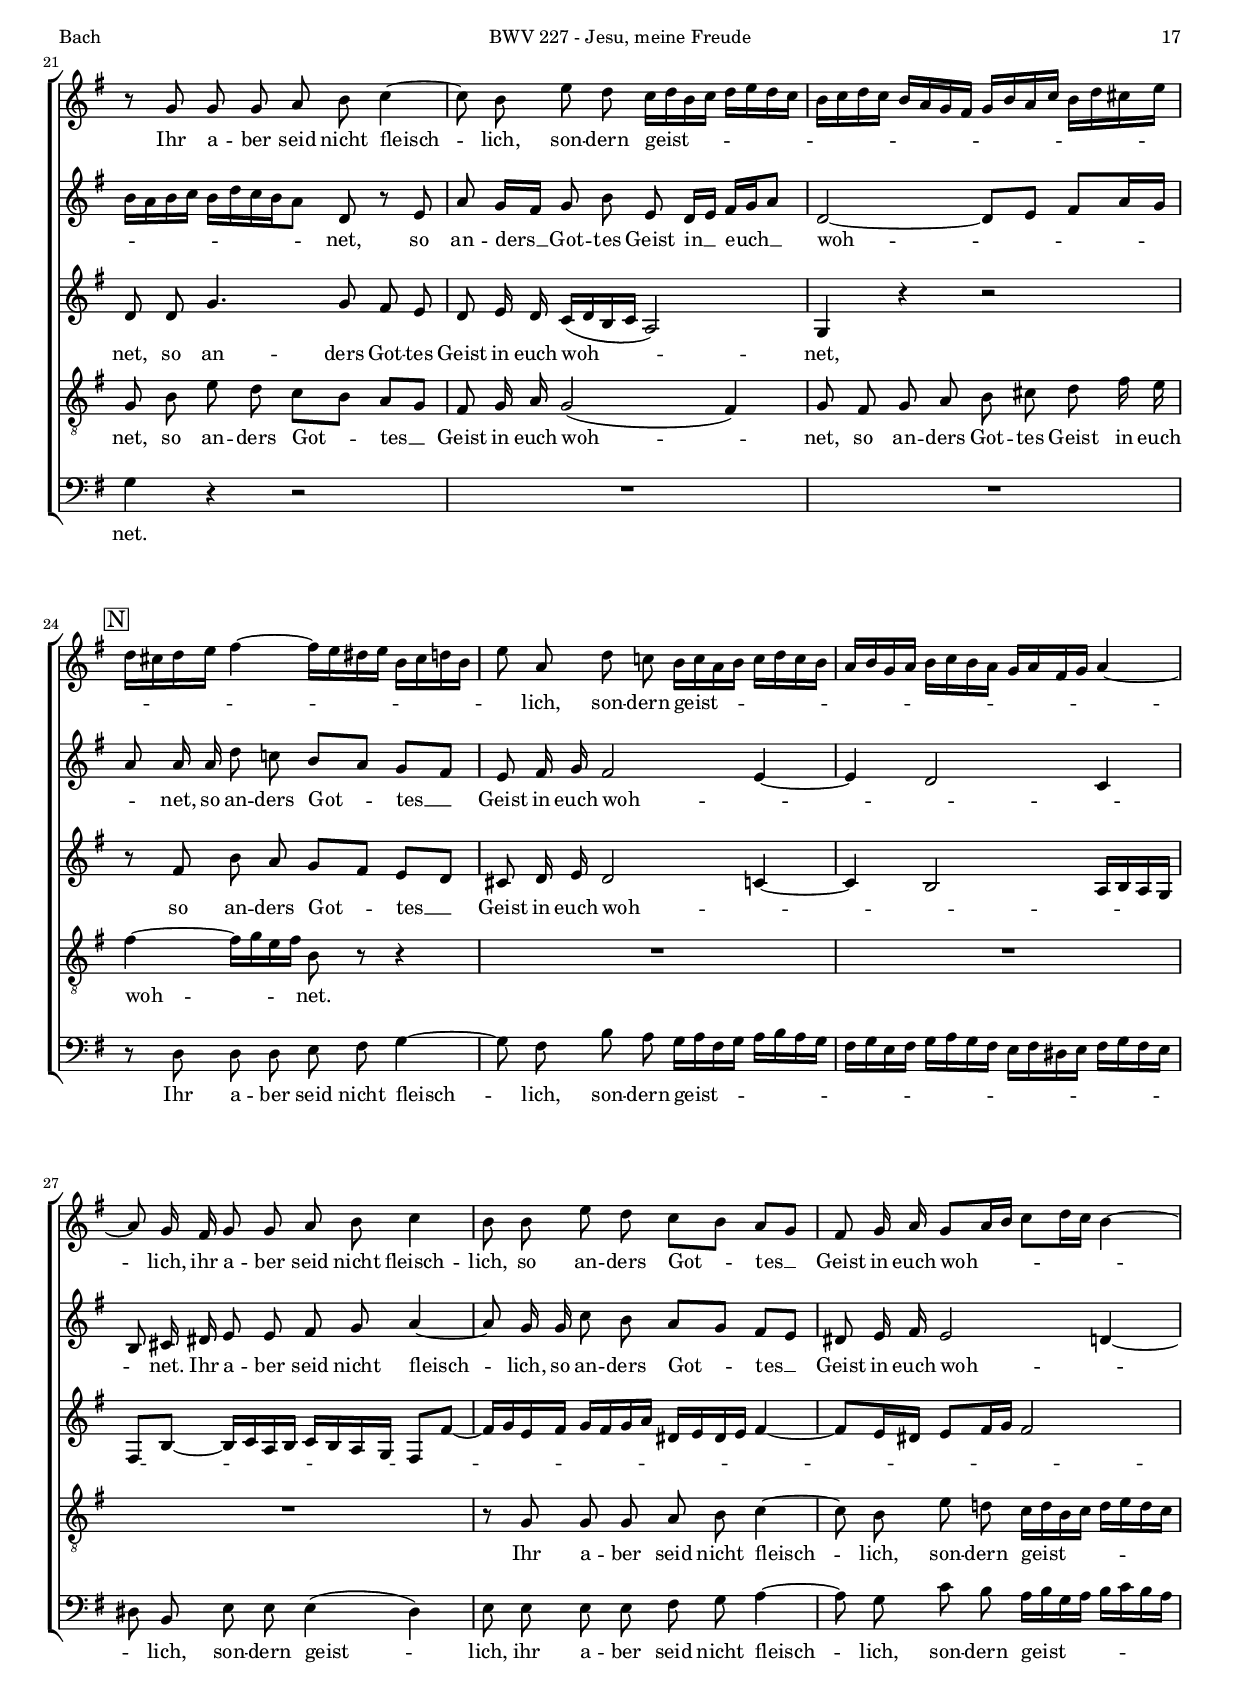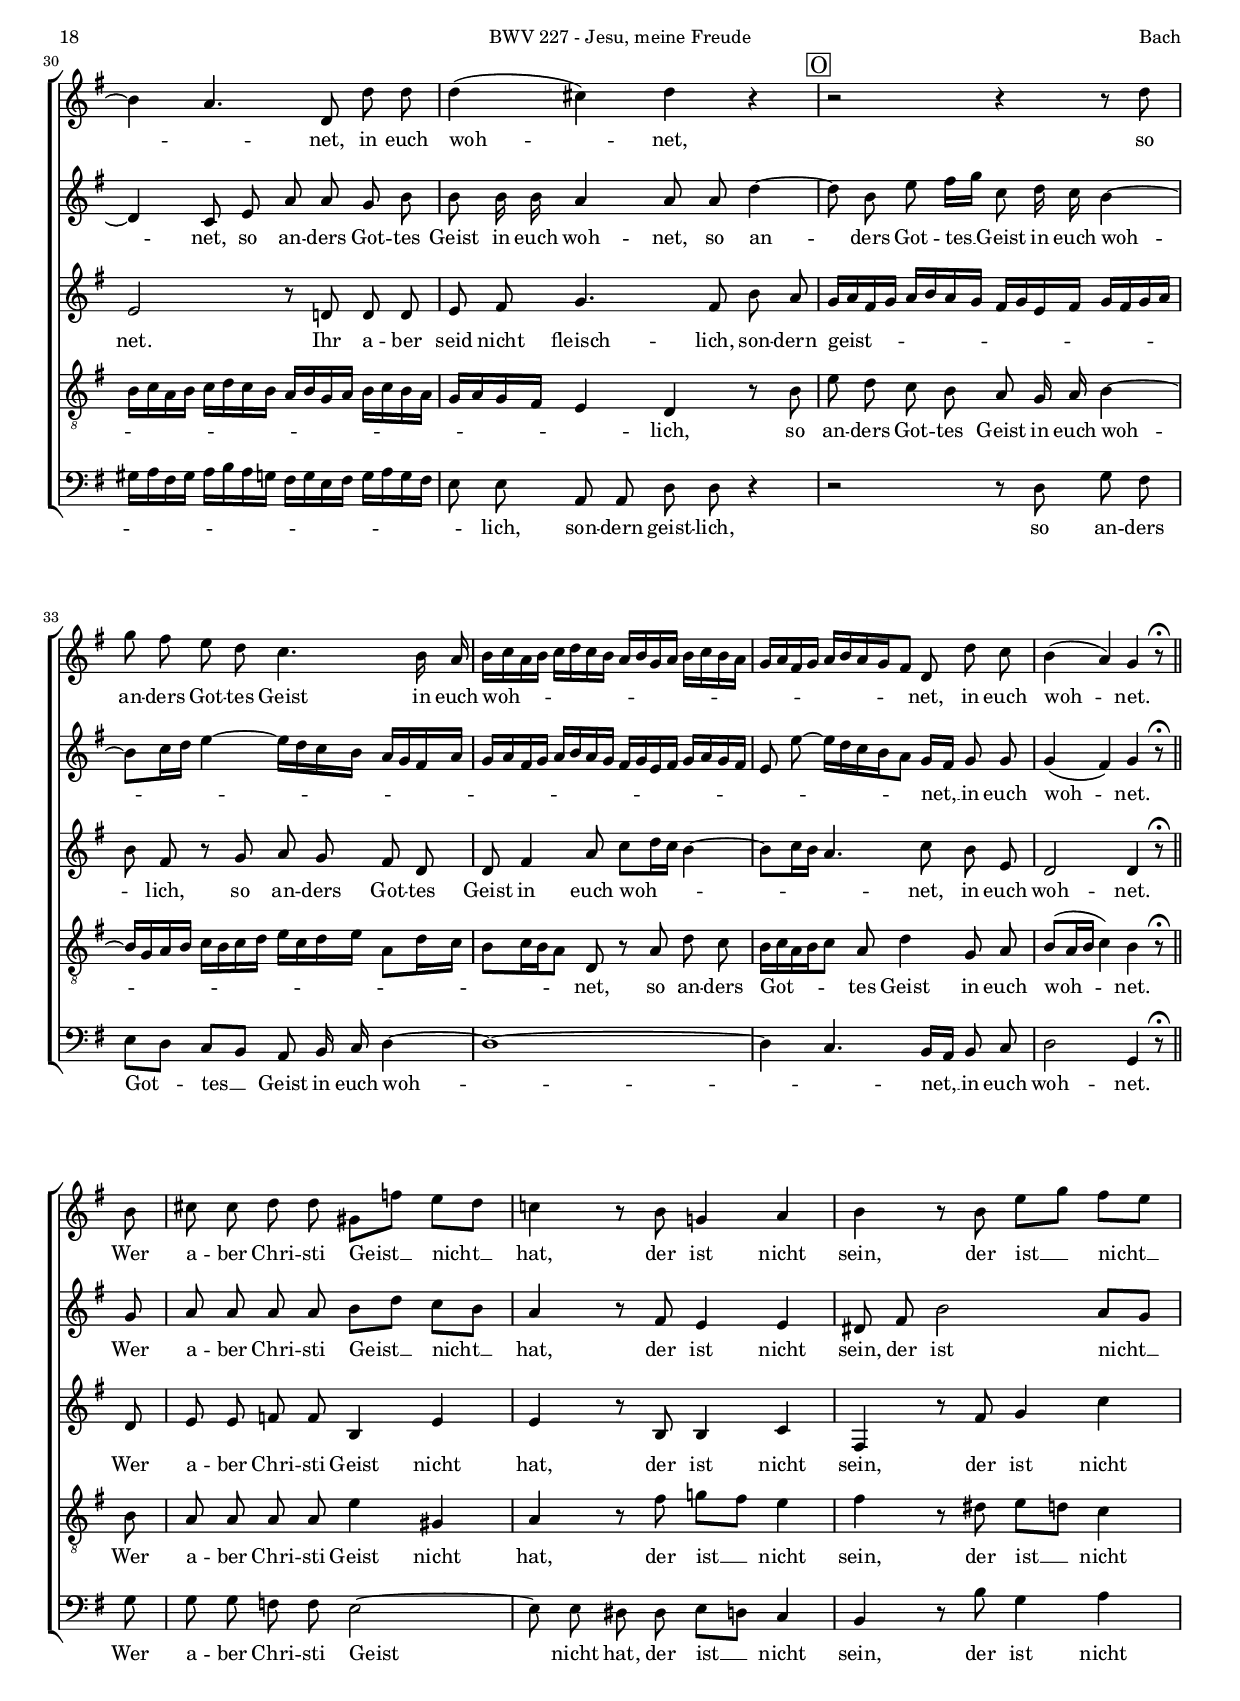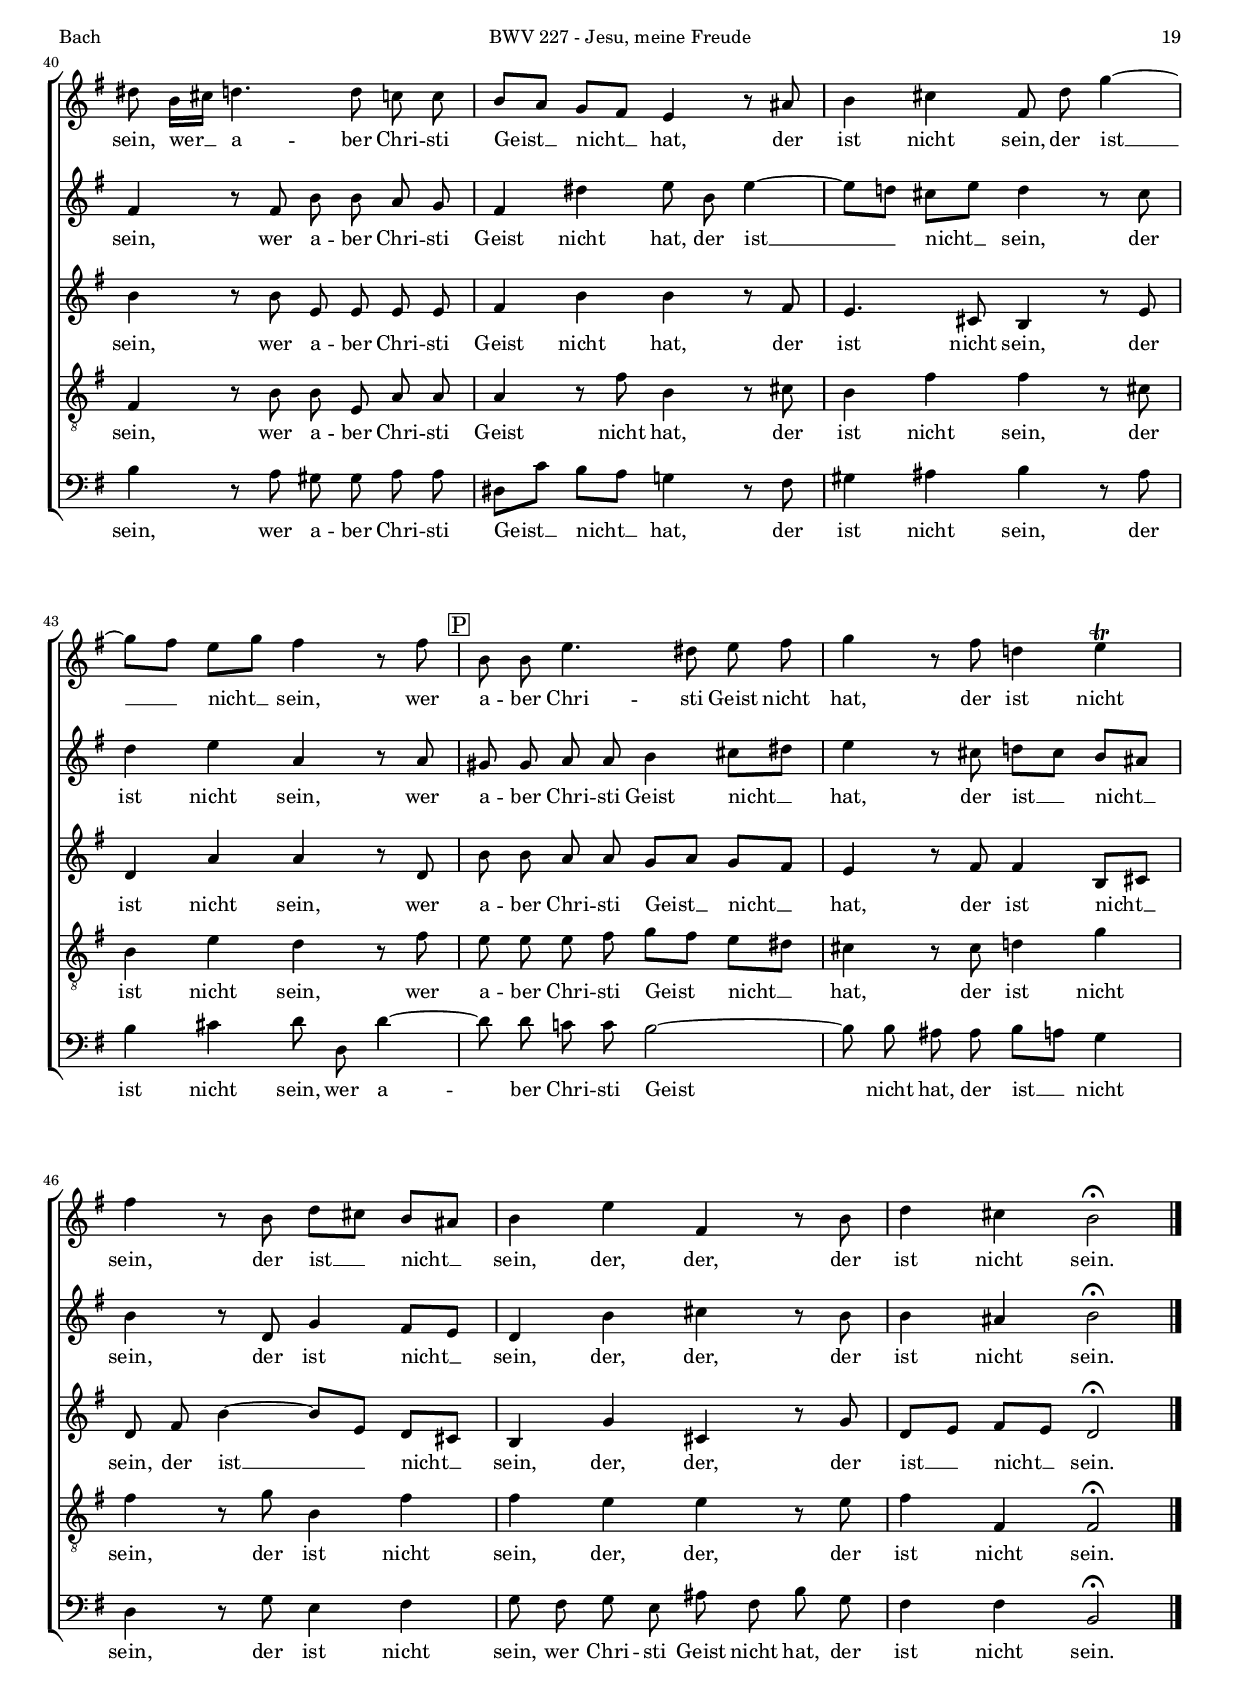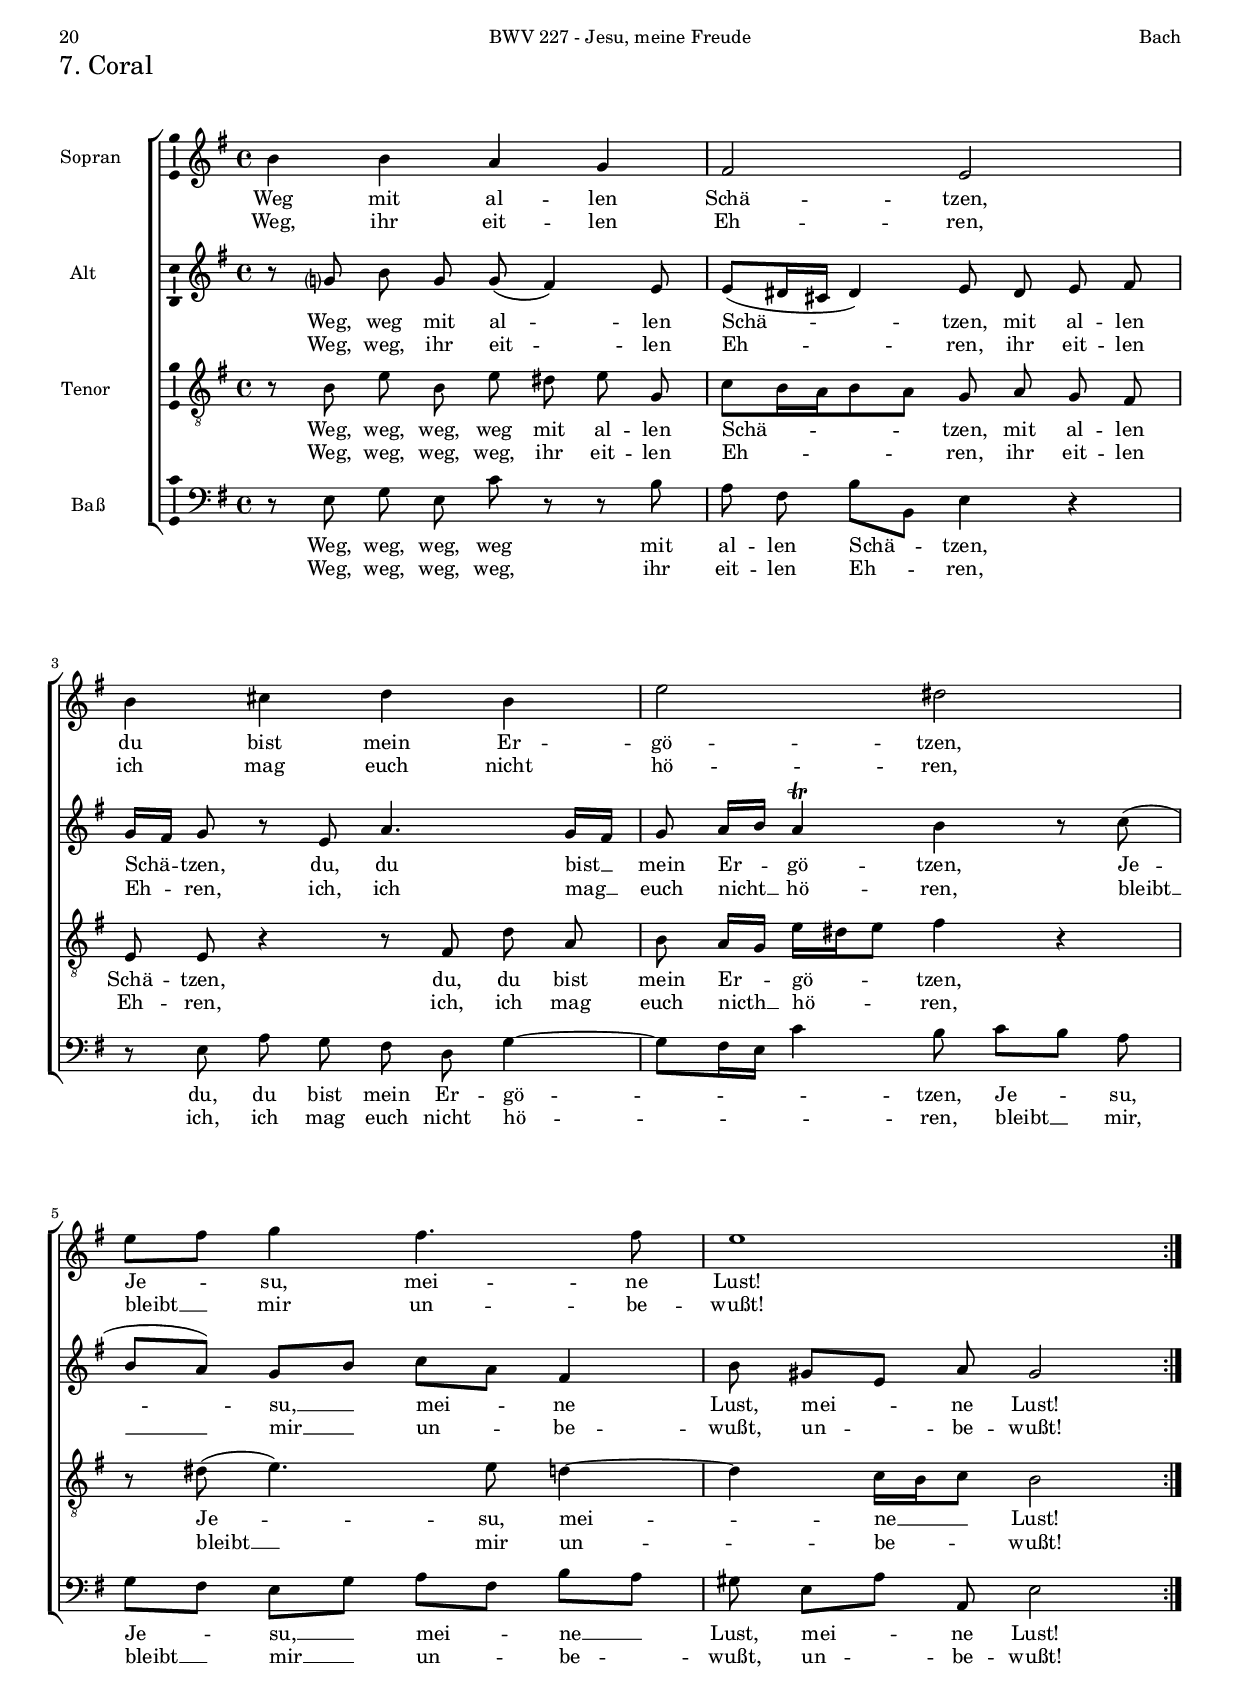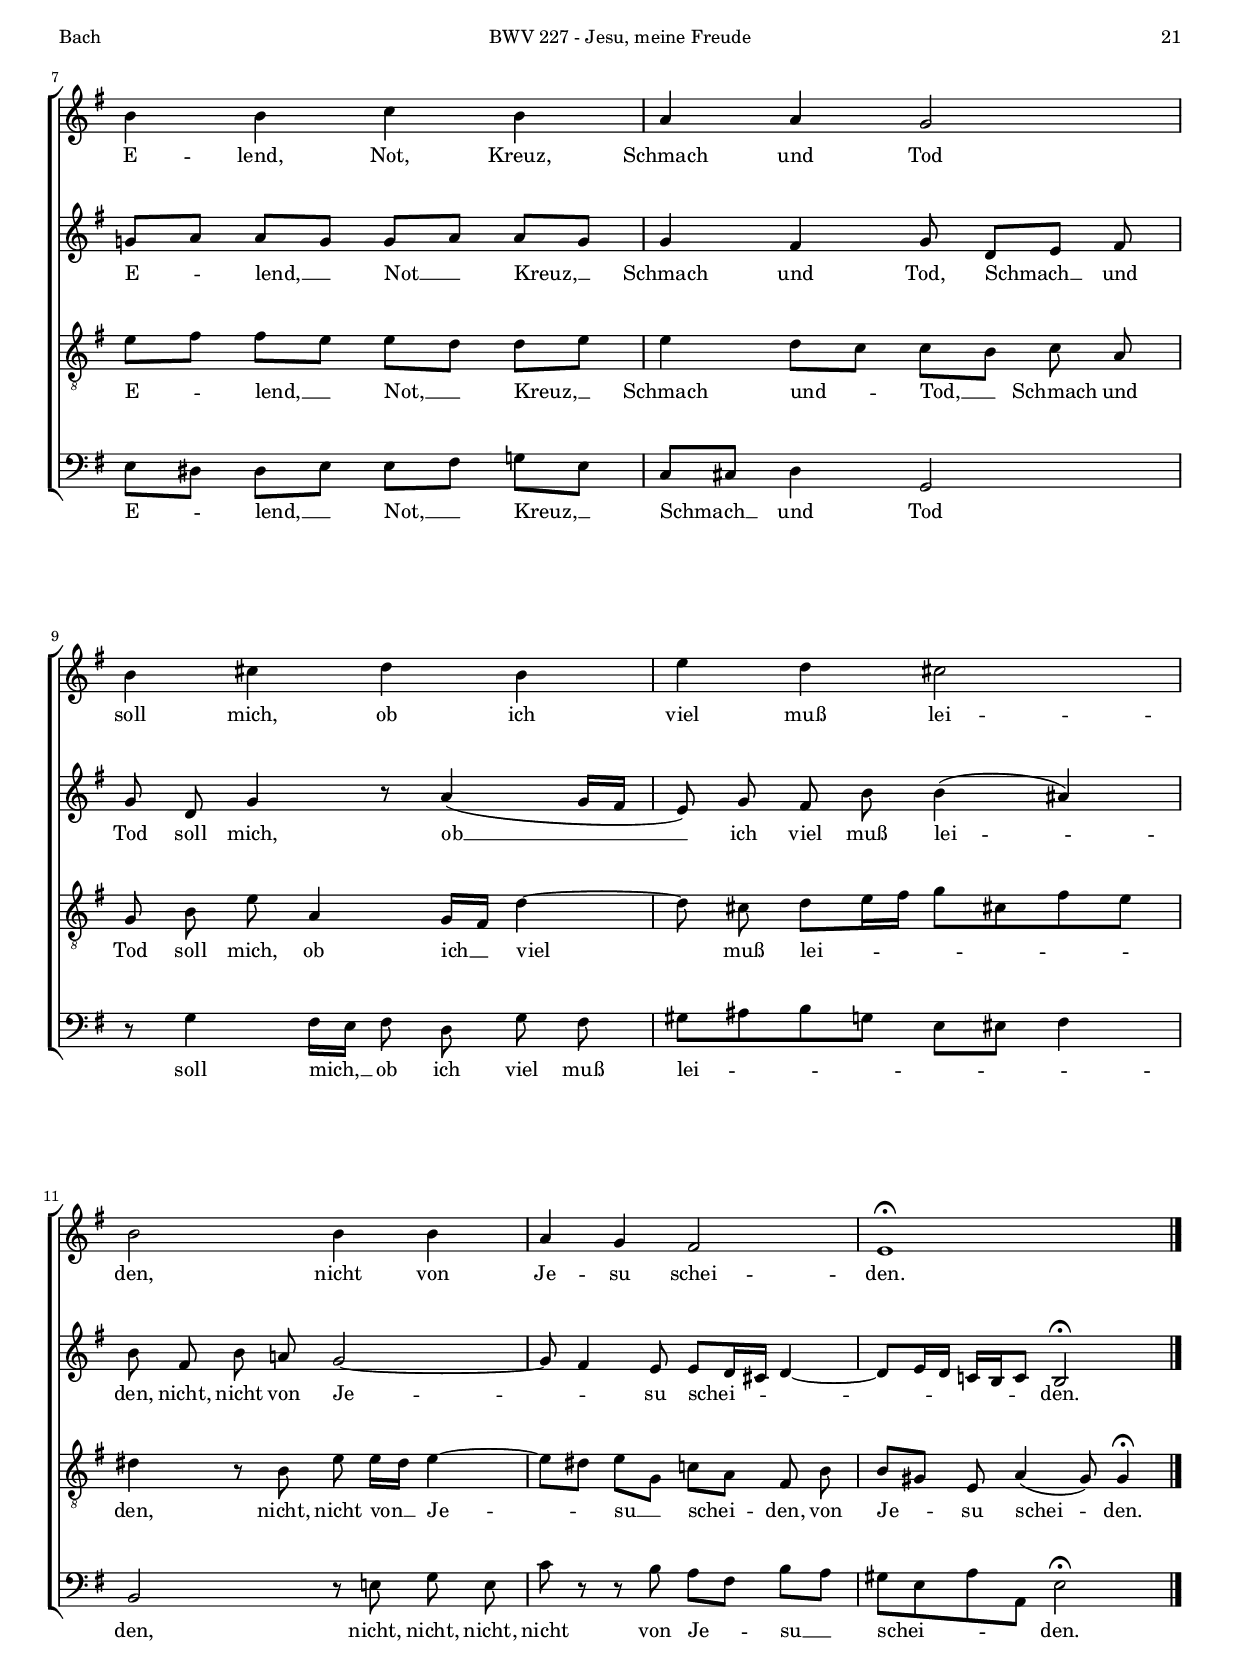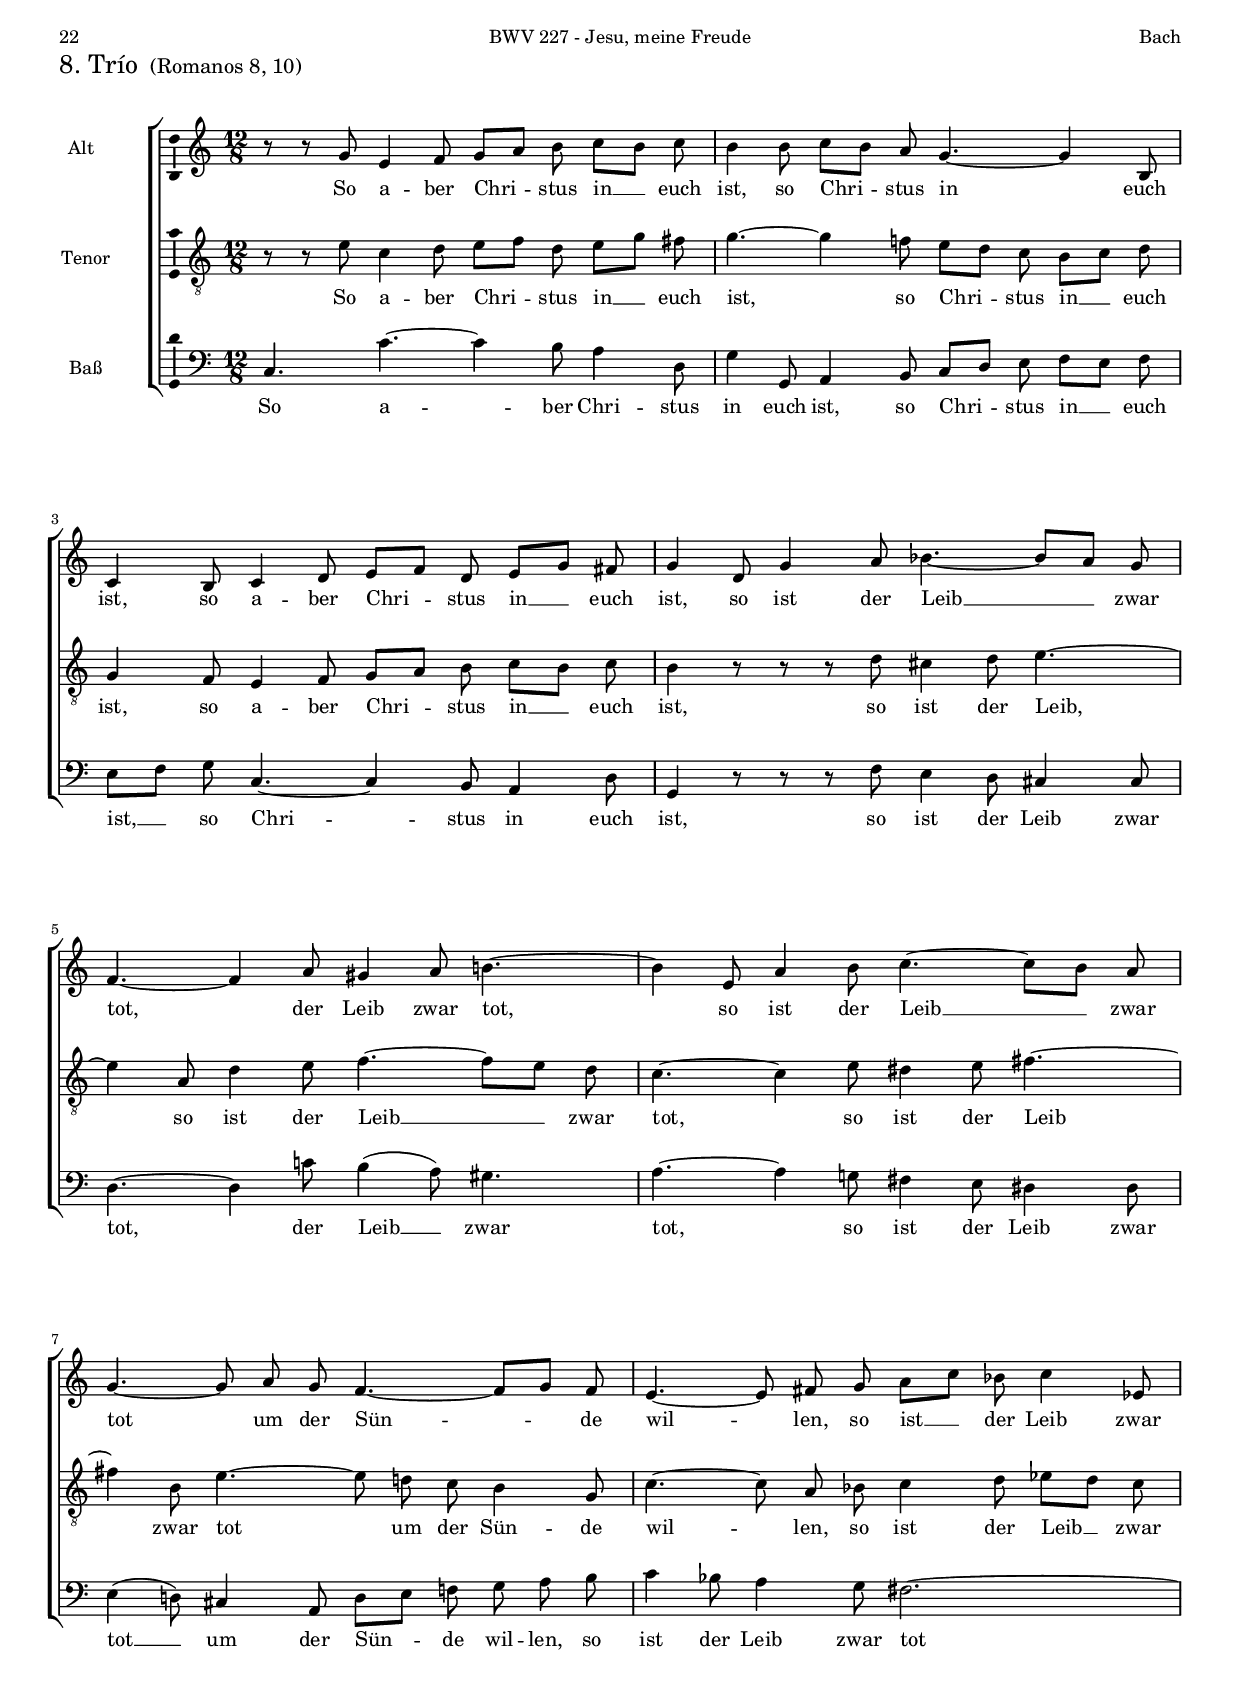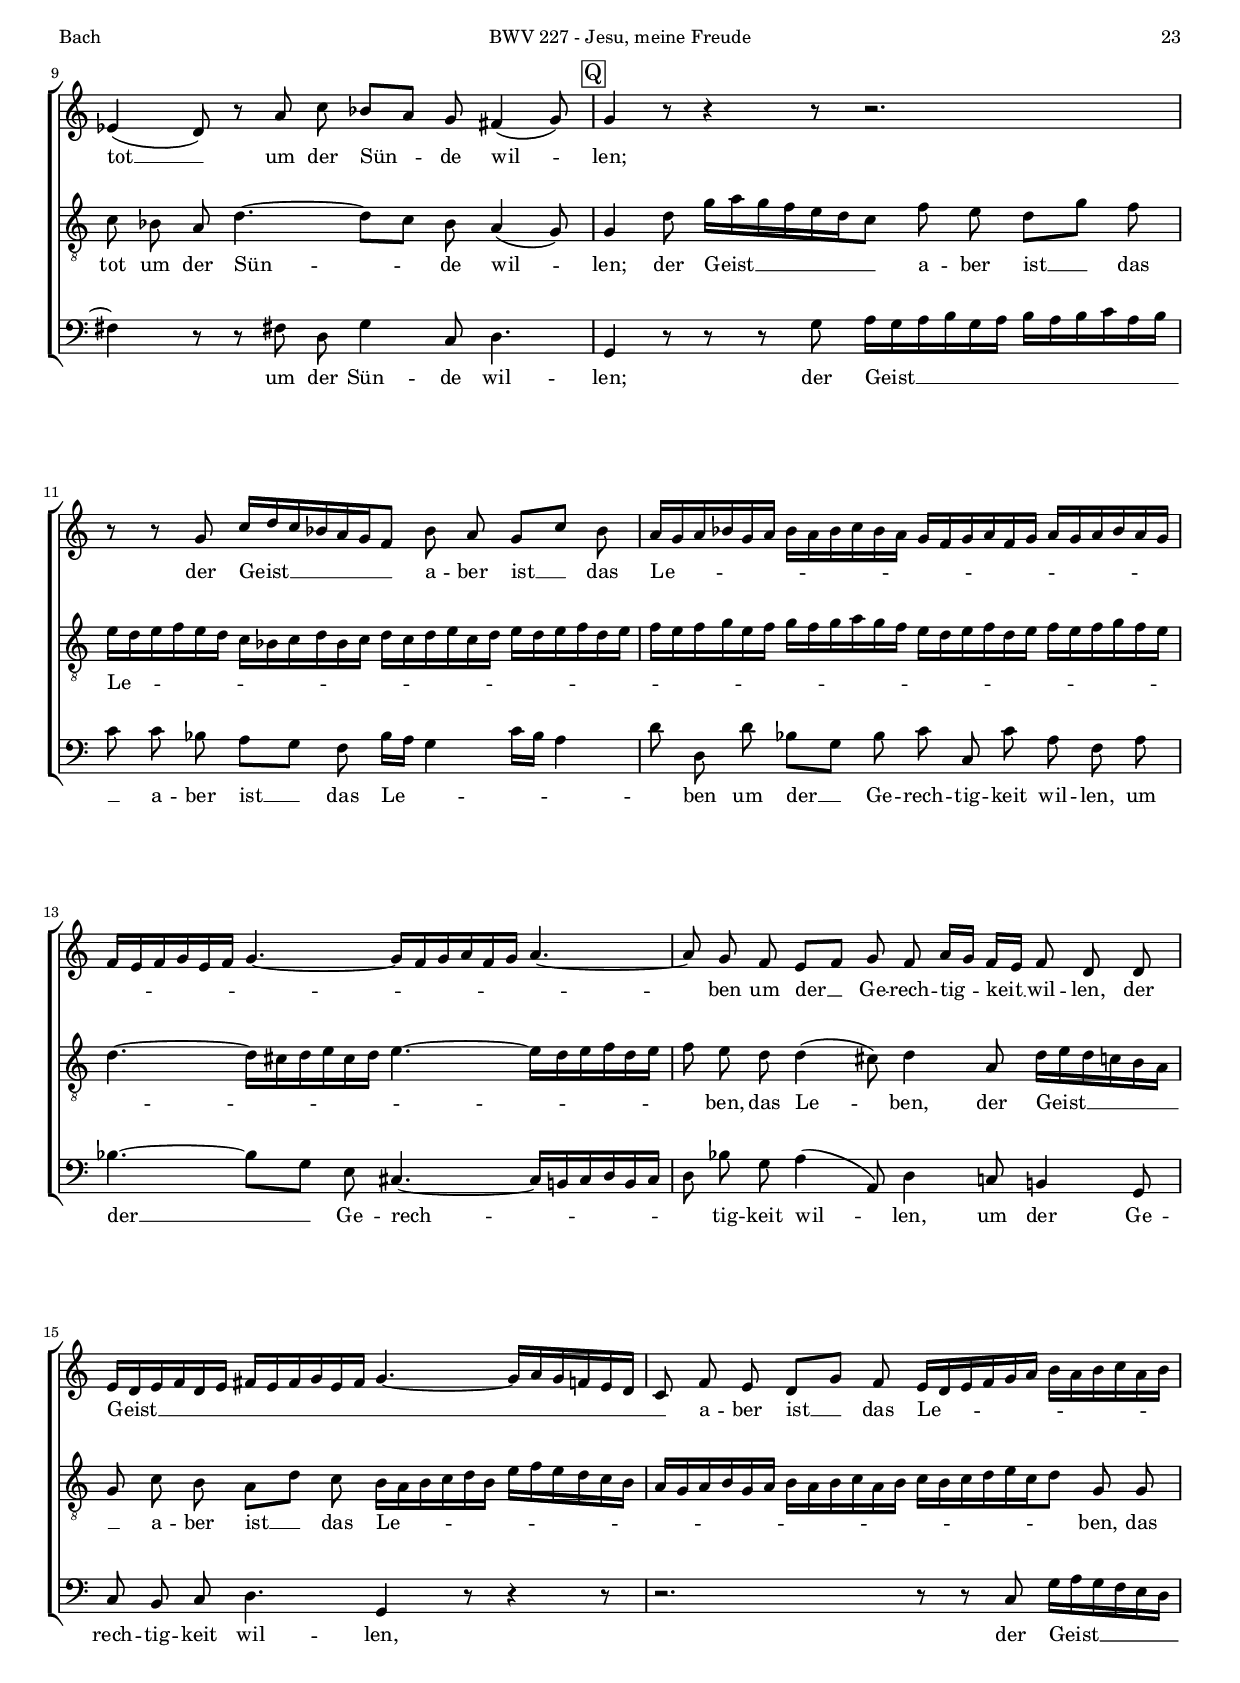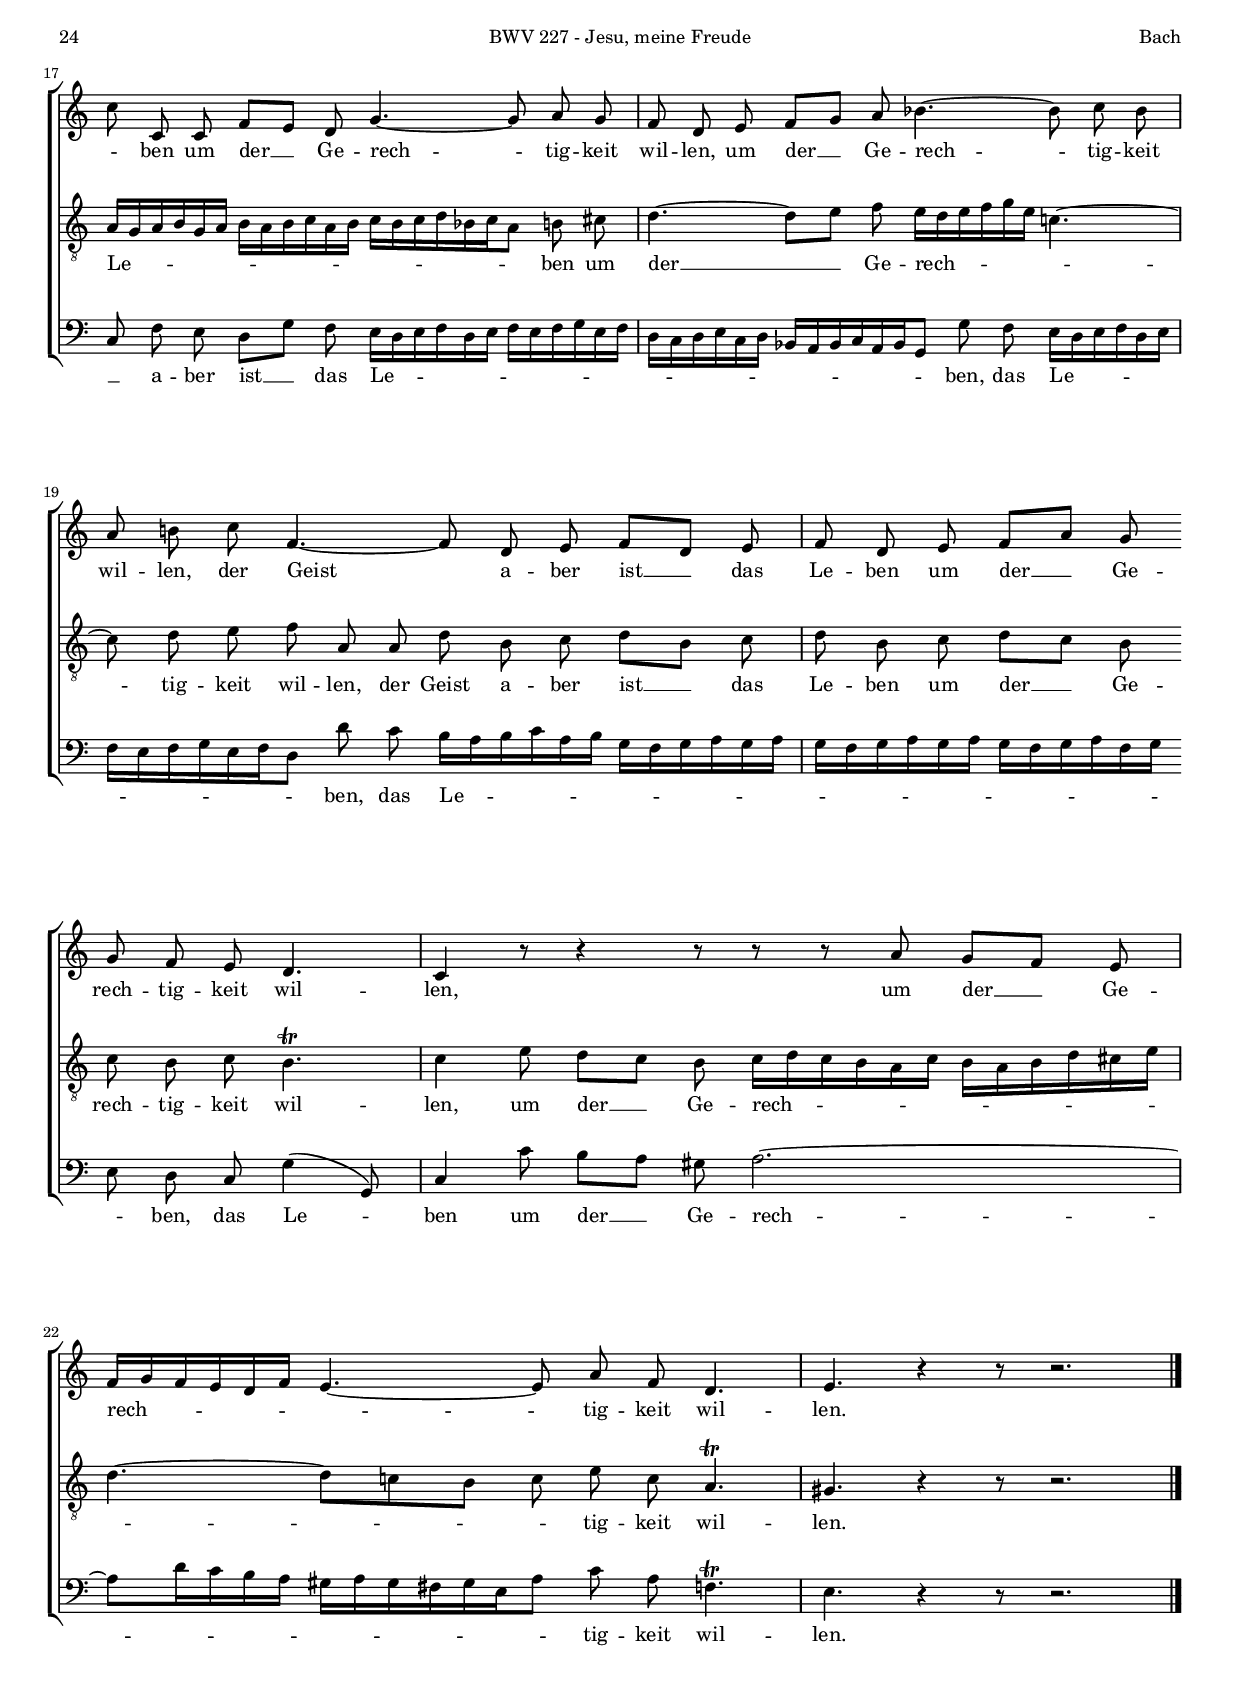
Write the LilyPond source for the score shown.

\version "2.18.0"

#(set-default-paper-size "a4")
#(set-global-staff-size 16.0)
#(ly:set-option 'point-and-click #f)
%mobile -s14.0 -i1.3

ss=\once \set suggestAccidentals = ##t
cresc=\markup{\italic "cresc."}
dim=\markup{\italic "dim."}
rit=\markup{\italic "rit."}
italicas=\override LyricText.font-shape = #'italic
rectas=\override LyricText.font-shape = #'upright

htitle="BWV 227 - Jesu, meine Freude"
hcomposer="Bach"

\header {
	title=\markup{\fontsize #3 "Jesu, meine Freude" }
	subtitle="Motete III,  BWV 227"
	composer=\markup{"Johann Sebastian Bach (1685-1750)"}
        pdfauthor=\composer
	subsubtitle=\markup{\null \vspace #1 }
	poet=\markup{\raise #1 "Johann Franck (1618-1677)"}
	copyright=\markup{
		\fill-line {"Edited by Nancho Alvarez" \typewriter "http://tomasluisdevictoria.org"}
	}
%	tagline=""
}

global={\key g \major \time 4/4 \skip 1*6 \bar ":|." 
				\skip 1*7 \bar "|." }


cantus=\relative c''{
	b4 b a g
	fis2 e^\fermata
	b'4 cis d b
	e2 dis^\fermata
	e8[ fis] g4 fis4. fis8
	e1^\fermata
	b4 b c b
	a4. a8 g2^\fermata
	b4 cis d b
	e4 d8[ cis] cis2
	b^\fermata b4 b
	a g8[ fis] fis2
	e1^\fermata
}

altus=\relative c''{
	g4 fis e8[ dis] e4
	e4( dis) b2^\fermata
	g'8[ fis] e4 d! d
	g8[( a] b4) b2^\fermata
	g8[ a] b4 b4. a8
	g1^\fermata
	g4 g a g
	g fis d2^\fermata
	g4 g a g8[ a] 
	b4 b b( ais)
	fis2^\fermata g4 fis
	e e e( dis)
	b1^\fermata
}

tenor=\relative c'{
	e4 b c8[ fis,] g4
	c4( b8[ a]) g2^\fermata
	e'8[ d] cis[ b] a4 g8[ a]
	b4( g') fis2^\fermata
	e4 e e dis
	b1^\fermata
	e4 d! d d 
	e d8[ c] b2^\fermata
	d4 e d d 
	g fis g4( fis8[ e])
	dis2^\fermata e4 fis8[ g]
	a[ a,] b4 c4( b8[ a])
	gis1^\fermata
}

bassus=\relative c{
	e4 d c4. b8
	a4( b) e2^\fermata
	e4 a8[ g] fis4 g8[ fis]
	e8[ fis g a] b2^\fermata
	c4 b8[ a] b4 b,
	e1^\fermata
	e8[ fis] g4 fis g
	c,d g,2^\fermata
	g'4 fis8[ e] fis4 g8[ fis]
	e4 b e( fis)
	b,2^\fermata e4 d
	c b a( b)
	e1^\fermata
}


textocantus=\lyricmode{
Je -- su, mei -- ne Freu -- de,
mei -- nes Her -- zens Wei -- de,
Je -- su, mei -- ne Zier,
Got -- tes Lamm, mein Bräu -- ti -- gam,
au -- ßer dir soll mir auf __ Er -- den
nichts sonst Lie -- bers __ wer -- den.
}
textocantusb=\lyricmode{
ach wie lang, ach lan -- ge
ist dem Her -- zen ban -- ge,
und __ ver -- langt nach dir!
}

textoaltus=\lyricmode{
Je -- su, mei -- ne Freu -- de,
mei -- nes Her -- zens Wei -- de,
Je -- su, mei -- ne Zier,
Got -- tes Lamm, mein Bräu -- ti -- gam,
au -- ßer dir soll __ mir auf Er -- den
nichts sonst Lie -- bers wer -- den.
}
textoaltusb=\lyricmode{
ach wie lang, __ ach lan -- ge
ist __ dem Her -- zen ban -- ge,
und __ ver -- langt nach dir!
}

textotenor=\lyricmode{
Je -- su, mei -- ne Freu -- de,
mei -- nes __ Her -- zens __ Wei -- de,
Je -- su, mei -- ne Zier,
Got -- tes Lamm, mein Bräu -- ti -- gam,
au -- ßer dir soll mir auf Er -- den
nichts sonst __ Lie -- bers wer -- den.
}
textotenorb=\lyricmode{
ach wie lang, __ ach lan -- ge
ist __ dem __ Her -- zen __ ban -- ge,
und ver -- langt nach dir!
}

textobassus=\lyricmode{
Je -- su, mei -- ne Freu -- de,
mei -- nes __ Her -- zens __ Wei -- de,
Je -- su, __ mei -- ne Zier,
Got -- tes Lamm, mein Bräu -- ti -- gam,
au -- ßer __ dir soll __ mir auf Er -- den
nichts sonst Lie -- bers wer -- den.
}
textobassusb=\lyricmode{
ach wie lang, ach lan -- ge
ist dem __ Her -- zen __ ban -- ge,
und ver -- langt nach dir!
}


\score {
\new ChoirStaff<<

	\new Staff <<\global
	\new Voice="v1" {
		\set Staff.instrumentName="Sopran  " 
		\clef "treble"
		\cantus }
	\new Lyrics \lyricsto "v1" {\textocantus }
	\new Lyrics \lyricsto "v1" {\textocantusb }
	>>

	\new Staff << \global
	\new Voice="v2" {
		\set Staff.instrumentName="Alt     "
		\clef "treble" 
		\altus}
	\new Lyrics \lyricsto "v2" {\textoaltus }
	\new Lyrics \lyricsto "v2" {\textoaltusb }
	>>

	\new Staff <<\global
	\new Voice="v3" {
		\set Staff.instrumentName="Tenor    "
		\clef "G_8"
		\tenor }
	\new Lyrics \lyricsto "v3" {\textotenor }
	\new Lyrics \lyricsto "v3" {\textotenorb }
	>>
	
	\new Staff <<\global
	\new Voice="v4" {
		\set Staff.instrumentName="Baß   "
		\clef "bass" 
		\bassus }
	\new Lyrics \lyricsto "v4" {\textobassus }
	\new Lyrics \lyricsto "v4" {\textobassusb }
	>>
>>

\layout{ 
	\context {\Lyrics \override VerticalAxisGroup.minimum-Y-extent = #'(-0 . 0) }
	\context {\Score \override BarNumber.padding = #2 }
	\context {\Lyrics 
		%\override LyricText.font-size = #2 
		\override LyricHyphen.minimum-distance = #0.33
	}
	\context {\Voice 
		%melismaBusyProperties = #'()
		autoBeaming = ##f
	}
	%\context { \Staff \RemoveEmptyStaves }
	\context {\Staff 
		\consists Ambitus_engraver 
		\override VerticalAxisGroup.staff-staff-spacing =
		#'((basic-distance . 11) (minimum-distance . 0) (padding . 1))
	}
	system-count = 3
}

%\midi {}

\header{piece=\markup{\fontsize #3 "1. Coral"}}

}

%%%%%%%%%%%%%%%%%%%%%%%%%%%%%%%%%%%%%%%%%%%%%%%%%%%%%%%


global={\key g \major \time 3/2 \skip 1*3/2*84 \bar "|." }


cantus=\relative c''{
	b2 e dis
	e r r
	d!^\p r r
	r c^\f c
	c2. c4 b a
	g fis g a b2 ~
	b4 g' e2. dis4
	dis2 r r
	b2^\p e dis
	e r r
	d!^\pp r r
	r c^\p c
	c2. c4 b a 
	g fis g a b2 ~
	b4 g' e2. dis4
	dis2 r r
	\mark \markup{\box "A"}
	dis2^\f fis b, ~
	b4 d! d( c) c( b)
	b4 a8[ gis] a4 e' dis e
	fis2 b, r
	b4 b b b cis d!
	e4 ais,2 b cis4
	d1. ~
	d4 b gis gis a b
	c2 b a4 b
	g4 b e( fis) g2
	\mark \markup{\box "B"}
	fis4 e2 dis4 e fis
	b, cis8[ d!] e1 ~
	e4 fis8[ g] fis4 e d cis
	b1. ~
	b4 cis8[ d] cis4 b2 ais8[ gis]
	ais4 fis b1 ~
	b2 ais r
	r2 fis' d
	b4( e) cis1
	b1 r2
	\mark \markup{\box "C"}
	d2 fis g
	fis r r
	fis^\p r r
	r e4^\f( fis) g2
	g2. g4 fis e
	d cis d e fis2 ~
	fis4 fis, b2.\mordent cis4
	ais2 r r
	fis^\p b ais
	b r r
	b^\pp r r
	r2 b2^\p ais4( b)
	cis2. cis4 cis ais
	fis2. cis'4 b ais
	b4 d8[ cis] d4( e) e8[( d] e4)
	fis2 r r %\break
	\mark \markup{\box "D"}
	cis2^\f fis e
	d r d
	d1. ~
	d4 c! b f'2 e4
	d c d b c2 ~
	c4 b c a d c
	b a b1 ~
	b4 b e fis g e
	f1. ~
	f4 e f dis e2 ~
	e4 d! c b a2 ~
	a4 b g( fis) g2
	\mark \markup{\box "E"}
	fis r r
	R1*3/2
	e'4 b b b b c
	d4 gis,2 a b4
	c d c b a g!
	fis a g fis e dis
	e4 b'2 e d!4
	cis4 g'2 f e4
	d2. f4 e d
	c b a2 r
	\mark \markup{\box "F"}
	R1*3/2
	r2 r r4 fis' ~
	fis b, b b cis dis 
	e1. ~
	e4 fis8[ g] fis4 e2 dis8[ cis]
	dis4 b e1 ~
	e2 dis2 r
	r e b
	e2.( fis4) dis2
	e1.^\fermata
}

cantusdos=\relative c''{
	g2 b a
	b r r
	b^\p r r
	r a^\f a
	a2. a4 b fis
	e2. dis4 e fis
	b, b' b2 a
	b r r
	b^\p b a
	b r r
	b^\pp r r
	r a^\p a
	a2. a4 b fis
	e2. dis4 e fis
	b,4 b' b2 a
	b r r
	b2^\f fis dis
	e b'4( a) a( gis)
	e'2. e,4 c'2 ~
	c4 b b c b a
	g fis e b' ais b
	cis2 fis, r
	R1*3/2
	e4 e e e fis gis
	a4 dis,2 e fis4
	g!4 a b a g fis8[ e] 
	b'2 fis r4 fis
	g4 e'2 d4 cis b
	ais e' d cis b cis
	d1. ~
	d4 e8[ fis] e1 ~
	e4 d8[ cis] d1 ~
	d4 b cis2 r
	r b ais
	b1 ais2
	b1 r2
	fis2 b ais
	b r r
	b^\p r r
	r b^\f ais4( b)
	cis2. cis4 cis ais
	fis2. cis'4 b ais
	b4 d8[ cis] d4( e) e8([ d] e4)
	fis2 r r
	d^\p fis g
	fis r r
	fis^\pp r r
	r e4(^\p fis) g2
	g2. g4 fis e
	d cis d e fis2 ~
	fis4 fis, b2. cis4
	ais2 r r
	r4 fis^\f ais gis ais fis
	b fis b2 a!
	gis4 e b'2 b
	b4( a gis2.) gis4
	a2. gis4 a2 ~
	a4 g! a2 a ~
	a g4 fis e dis
	e g b2 e
	c4 b c e d2 ~
	d4 c a2. b4
	c2. e4 dis e
	fis2( e4 dis) e2
	dis2 r r
	R1*3/2
	r2 r d!
	f! e4( d) c( b)
	a4 e e e fis g
	a4 dis,2 e fis4
	g1. ~
	g4 e cis cis d e
	f2 e4 d' c b
	e2 e,4 fis gis a
	b c d f e d
	c2 b c
	b4 dis, e( fis) g( a)
	b1. ~
	b4 a8[ g] a4 e a2 ~
	a4 g8[ fis] g1 ~
	g4 e fis2 r
	r g4( a) b2
	a4( b c2) b
	b1.^\fermata
}

altus=\relative c'{
	e2 e fis
	e r r
	e^\p r r
	r e^\f dis4( e)
	fis2. fis4 fis dis
	b2. fis'4 e dis
	e b e4( g) fis( e)
	fis2 r r
	e^\p e fis
	e r r
	e^\pp r r
	r e^\p dis4( e)
	fis2. fis4 fis dis4
	b2. fis'4 e dis
	e4 b e4( g) fis( e)
	fis2 r r
	fis2^\f dis fis
	b e, e ~
	e4 e e e fis g
	a dis,2 e fis4
	g a g fis e d!
	cis e d cis b ais
	b fis'2 b a!4
	gis d'2 c b4
	a2 g! r4 fis
	b,2 b4 cis dis e
	fis g a c! b a
	g2 fis g
	fis4 ais, b2. fis'4
	fis1. ~
	fis4 g8[ a] g4 fis e d
	cis4 b8[ ais] b8[ cis d e] fis[ g e fis]
	g[ fis] g4 cis,2 r
	r d d
	\slurUp
	d4( b g'2) fis
	\slurNeutral
	fis1 r2
	b2 fis e
	fis r r
	a^\p r r
	r g4(^\f fis) e( d)
	cis2. cis4 fis fis
	fis ais b g fis( e)
	d2 d4( cis) b( g')
	cis,2 r r
	b'^\p fis e 
	fis r r
	a^\pp r r
	r g4(^\p fis) e( d)
	cis2. cis4 fis fis
	fis ais b g fis( e)
	d2 d4( cis) b( g')
	cis,2 r r
	R1*3/2
	r4 b^\f d cis d b
	e1. ~
	e2 d4 c! b2
	a2. d4 e2
	d d d
	d2. a'4 g fis
	g2 g4( fis) e2
	a2. c,4 g' g
	g2 a4( b) e,2 ~
	e fis4( g) a g
	fis2 g4( a) b2
	b4 fis fis fis fis g
	a dis,2 e fis4
	g fis gis a b2 ~
	b2 e, f
	e4 gis( a) g fis e
	dis c' b a g fis
	e f e d! cis b
	a cis e a4. g8 a4 ~
	a b8[ c!] b2 e,4 gis
	a c,2 d4 e fis
	gis a b d c b
	a2. g!8[ fis] g4 a
	b a g dis e fis
	g1. ~
	g4 fis8[ e] dis4 e c'2
	b2. a4 g fis
	e2 b' r
	r b4( a) g( fis)
	e2( a) fis
	gis1.^\fermata
}

tenor=\relative c'{
	b2 b c
	b r r
	b^\p r r
	r c4(^\f b) a( g)
	fis2. fis4 fis b
	b dis e4( c) b( a)
	g2 g a8[ b] c4
	fis,2 r r
	g2^\p b c
	b r r
	b^\pp r r
	r c4(^\p b) a( g)
	fis2. fis4 fis b
	b dis e( c) b( a)
	g2 g a8[ b] c4
	fis,2 r r
	b4^\f b b b b c
	d! gis,2 a b4
	c4 d c b a g!
	fis a g fis g a
	b cis8[ dis] e4 d cis b
	ais fis fis' e d cis
	b d8[ cis] b4 a! gis fis
	e gis b e2 e,4
	a4 b2 c4 cis dis
	e, fis g a b cis
	dis e fis a g fis
	e2 cis r
	fis,4 fis fis fis gis ais
	b1. ~
	b4 e, e' fis g2
	fis2. e4 d cis
	b2 fis' r
	r b, fis
	b2( e4 d) cis2
	d1 r2
	d2 d e
	d r r
	fis^\p r r
	r b,^\f cis4( d)
	e2. e4 cis cis
	b2. ais4 b cis
	fis, b b( ais) b2
	fis'2 r r
	fis^\p d e
	d r r
	fis^\pp r r 
	r b,^\p cis4( d)
	e2. e4 cis cis
	b2. ais4 b cis
	fis, b b4( ais) b2
	fis' r r
	R1*3/2*2
	r4 gis,^\f b a b gis
	a2 b4 c d b
	e2. d4 c b
	a2. g4 a fis
	b2. c4 b a
	g2 r r4 b
	c d c a d b
	c2 r r4 d
	c b a b c2 ~
	c4 b b2 b
	b r b
	c b4 a g fis
	e e' d c b a 
	gis d' c b a gis
	a2. b4 c2 ~
	c4 b8[ a] b1\mordent
	e,2 r r
	e'4 a, a a b cis
	d gis,2 a b4
	c e2 d c4
	b4 a gis2 a4( b)
	c4 fis, fis'4( e8[ dis] e4) a,
	g4 fis g a g fis
	e1. ~
	e4 a8[ b] c4 b a g
	fis e8[ dis] e8[ fis g a] b[ c a b] 
	c8[ b] c4 b2 r
	r b e
	a,( fis) b
	b1.^\fermata
}

bassus=\relative c{
	e2 g fis
	g r r
	gis^\p r r
	r a4^\f( g!) fis( e)
	dis2. dis4 dis b
	e2. fis4 g fis
	g e c2. c4
	b2 r r
	e^\p g fis 
	g2 r r
	gis^\pp r r
	r a4^\p( g!) fis( e)
	dis2. dis4 dis b
	e2. fis4 g fis
	g4 e c2. c4
	b2 r r
	b^\f b' a
	gis e' e,
	a4 b a g! fis e
	dis b b' a g fis
	e2 e r
	R1*3/2*5
	b4 b b b cis dis
	e ais,2 b cis4
	d1. ~
	d4 cis8[ b] cis4 d e fis
	g cis,2 d e4
	fis4 b,2 cis d4
	e d e2 r
	r d fis 
	g( e) fis
	b,1 r2
	b2 d cis 
	d r r
	dis^\p r r
	r e4^\f( d!) cis( b)
	ais2. ais4 ais fis
	b2. cis4 d cis
	d b g'2. g4
	fis2 r r
	b,^\p d cis 
	d r r
	dis^\pp r r
	r e4^\p( d!) cis( b)
	ais2. ais4 ais fis
	b2. cis4 d cis
	d b g'2. g4 
	fis2 r r
	R1*3/2*2
	r4 e^\f gis fis gis e
	a1. ~ 
	a2. b4 a g!
	fis2. e4 fis d
	g4( fis) g4( a) b8[ a] b4
	e,2 e'4( d) c( b)
	a4( gis) a( c) b d
	c2. b4 c gis
	a2.( g!4) fis( e)
	dis2 e1
	b2 r r
	R1*3/2*9
	b'4 e, e e fis gis
	a dis,2 e fis4
	g1. ~
	g4 fis8[ e] fis4 g a b
	c4 fis,2 g a4
	b e,2 fis g4
	a g a2 r
	r g4( fis) e( d)
	c4( b a2) b
	e1.^\fermata
}


textocantus=\lyricmode{
Es ist nun nichts,
nichts,
nichts Ver -- damm -- li -- ches an de -- nen,
die in Chri -- sto Je -- su sind,
es ist nun nichts,
nichts,
nichts Ver -- damm -- li -- ches an de -- nen,
die in Chri -- sto Je -- su sind,
die nicht nach dem Flei -- sche __ wan -- _ _ _ _ _ _ deln,
die nicht nach dem Flei -- sche wan -- _ _ _ _ deln,
nach dem Flei -- sche wan -- deln,
die nicht nach dem Flei -- sche wan -- _ _ _ _ _ _ _ _ _ _ _ _ _ _ _ _ _ _ _ _ deln,
son -- dern nach __ dem Geist.
Es ist nun nichts,
nichts,
nichts __ Ver -- damm -- li -- ches an de -- nem,
die in Chri -- sto Je -- su sind,
es ist nun nichts,
nichts,
nichts Ver -- damm -- li -- ches an de -- nen,
die in Chri -- sto __ Je -- su __ sind,
es ist nun nichts Ver -- damm -- _ _ _ _ _ li -- ches an de -- nen,
die in Chri -- sto Je -- su sind,
es ist nun nichts Ver -- damm -- li -- ches an de -- nen,
die in Chri -- sto Je -- su sind,
die nicht nach dem Flei -- sche
wan -- _ _ _ _ _ _ _ _ _ _ _ _ _ _ _ _ _ _ _ _ _ _ _ _ _ _ _ _ _ deln,
die nicht nach dem Flei -- sche wan -- _ _ _ _ _ _ _ deln,
son -- dern nach __ dem Geist.
}

textocantusdos=\lyricmode{
Es ist nun nichts,
nichts,
nichts Ver -- damm -- li -- ches an de -- nen,
die in Chri -- sto Je -- su sind,
es ist nun nichts,
nichts,
nichts Ver -- damm -- li -- ches an de -- nen,
die in Chri -- sto Je -- su sind,
die nicht nach dem Flei -- sche __ wan -- deln,
die nicht nach dem Flei -- sche wan -- _ _ _ _ _ _ deln,
die nicht nach dem Flei -- sche wan -- _ _ _ _ _ _ _ _ _ _ deln,
die nicht nach dem Flei -- sche wan -- _ _ _ _ _ _ _ _ _ _ _ deln,
son -- dern nach dem Geist.
Es ist nun nichts,
nichts,
nichts Ver -- damm -- li -- ches an de -- nen,
die in Chri -- sto __ Je -- su __ sind,
es ist nun nichts,
nichts,
nichts Ver -- damm -- li -- ches an de -- nen,
die in Chri -- sto Je -- su sind,
es ist nun nichts Ver -- damm -- li -- ches an de -- nen,
nichts Ver -- damm -- li -- ches an de -- nen,
die in Chri -- sto Je -- su sind,
es ist nun nichts Ver -- damm -- li -- ches an de -- nen,
die in Chri -- sto Je -- su sind,
die nicht nach __ dem __ Flei -- sche,
nach dem Flei -- sche wan -- _ _ _ _ deln,
nach dem Flei -- sche wan -- deln,
nicht nach dem Flei -- sche,
nicht nach dem Flei -- sche wan -- _ _ _ _ deln,
nicht nach dem Flei -- sche __ wan -- _ _ _ _ _ _ _ deln,
son -- dern
nach __ dem Geist.
}

textoaltus=\lyricmode{
Es ist nun nichts,
nichts,
nichts Ver -- damm -- li -- ches an de -- nen,
die in Chri -- sto Je -- su __ sind,
es ist nun nichts,
nichts,
nichts Ver -- damm -- li -- ches an de -- nen,
die in Chri -- sto Je -- su __ sind,
die nicht nach dem Flei -- sche,
nicht nach dem Flei -- sche
wan -- _ _ _ _ _ _ _ _ _ _ _ _ _ _ _ _ _ _ _ _ _ _ _ _ deln,
die nicht nach dem Flei -- sche wan -- _ _ _ _ _ _ deln,
nicht nach dem Flei -- sche wan -- _ _ _ _ _ _ _ _ _ _ _ deln,
son -- dern nach __ dem Geist.
Es ist nun nichts,
nichts,
nichts __ Ver -- damm -- li -- ches an de -- nen,
die in Chri -- sto Je -- su __ sind,
es ist nun nichts,
nichts,
nichts __ Ver -- damm -- li -- ches an de -- nen,
die in Chri -- sto Je -- su __ sind,
es ist nun nichts Ver -- damm -- _ _ li -- ches an de -- nen,
die in Chri -- sto Je -- su sind,
nichts __ Ver -- damm -- li -- ches an de -- nen, __
die in __ Chri -- sto Je -- su __ sind,
die nicht nach dem Flei -- sche wan -- _ _ _ _ _ _ _ _ deln,
die nicht nach __ dem Flei -- sche wan -- _ _ _ _ _ _ _ _ _ _ _ _ _ _ _ _ _ _ _ deln,
die nicht nach dem Flei -- sche wan -- _ _ _ _ _ _ deln, __
nach dem Flei -- sche wan -- _ _ _ _ _ _ _ _ _ _ _ _ _ deln,
son -- dern __ nach __ dem Geist.
}

textotenor=\lyricmode{
Es ist nun nichts,
nichts,
nichts __ Ver -- damm -- li -- ches an de -- nen,
die __ in __ Chri -- sto Je -- su sind,
es ist nun nichts,
nichts,
nichts __ Ver -- damm -- li -- ches an de -- nen,
die __ in __ Chri -- sto Je -- su sind,
die nicht nach dem Flei -- sche
wan -- _ _ _ _ _ _ _ _ _ _ _ _ _ _ _ _ _ _ _ _ _ _ _ _ _ _ _ _ _ _ _ _ _ _ _ _ _ deln,
nicht nach dem Flei -- sche wan -- _ _ _ _ _ _ _ _ _ _ _ _ deln,
die nicht nach dem Flei -- sche wan -- _ _ _ _ _ _ _ _ _ deln,
son -- dern nach __ dem Geist.
Es ist nun nichts,
nichts,
nichts Ver -- damm -- li -- ches an de -- nen,
die in Chri -- sto Je -- su sind,
es ist nun nichts,
nichts,
nichts Ver -- damm -- li -- ches an de -- nen,
die in Chri -- sto Je -- su sind,
es ist nun nichts Ver -- damm -- _ _ _ _ _ li -- ches an de -- nen,
die in Chri -- sto Je -- su sind,
es ist nun nichts Ver -- damm -- li -- ches
an de -- nen,
die in Chri -- sto Je -- su sind,
die nicht nach dem Flei -- sche wan -- _ _ _ _ _ _ _ _ _ _ _ _ _ _ _ _ deln,
die nicht nach dem Flei -- sche wan -- _ _ _ _ _ _ _ _ deln,
die nicht __ nach dem Flei -- sche wan -- _ _ _ _ _ _ _ _ _ _ _ _ _ _ _ _ _ deln,
son -- dern nach __ dem Geist.
}

textobassus=\lyricmode{
Es ist nun nichts,
nichts,
nichts __ Ver -- damm -- li -- ches an de -- nen,
die in Chri -- sto Je -- su sind,
es ist nun nichts,
nichts,
nichts __ Ver -- damm -- li -- ches an de -- nen,
die in Chri -- sto Je -- su sind,
die nicht nach dem Flei -- sche
wan -- _ _ _ _ _ _ _ _ _ _ _ _ deln,
die nicht nach dem Flei -- sche wan -- _ _ _ _ _ _ _ _ _ _ _ _ _ _ _ _ _ _ _ deln,
son -- dern nach __ dem Geist.
Es ist nun nichts,
nichts,
nichts __ Ver -- damm -- li -- ches an de -- nen,
die in Chri -- sto Je -- su sind,
es ist nun nichts,
nichts,
nichts __ Ver -- damm -- li -- ches an de -- nen,
die in Chri -- sto Je -- su sind,
es ist nun nichts Ver -- damm -- li -- ches an de -- nen,
die in Chri -- sto __ Je -- su sind,
nichts __ Ver -- dam -- li -- ches an de -- nen,
die in Chri -- sto __ Je -- su sind,
die nicht nach dem Flei -- sche wan -- _ _ _ _ _ _ _ _ _ _ _ _ _ _ _ _ _ _ _ deln,
son -- dern __ nach __ dem Geist.
}



\score {
\new ChoirStaff<<

	\new Staff <<\global
	\new Voice="v1" {
		\set Staff.instrumentName="Sopran I  " 
		\clef "treble"
		\cantus }
	\new Lyrics \lyricsto "v1" {\textocantus }
	>>

	\new Staff <<\global
	\new Voice="v5" {
		\set Staff.instrumentName="Sopran II " 
		\clef "treble"
		\cantusdos }
	\new Lyrics \lyricsto "v5" {\textocantusdos }
	>>
	
	\new Staff << \global
	\new Voice="v2" {
		\set Staff.instrumentName="Alt      "
		\clef "treble" 
		\altus}
	\new Lyrics \lyricsto "v2" {\textoaltus }
	>>

	
	\new Staff <<\global
	\new Voice="v3" {
		\set Staff.instrumentName="Tenor    "
		\clef "G_8"
		\tenor }
	\new Lyrics \lyricsto "v3" {\textotenor }
	>>
	

	\new Staff <<\global
	\new Voice="v4" {
		\set Staff.instrumentName="Baß    "
		\clef "bass" 
		\bassus }
	\new Lyrics \lyricsto "v4" {\textobassus }
	>>
	
>>

\layout{ 
	\context {\Lyrics \override VerticalAxisGroup.minimum-Y-extent = #'(-0 . 0) }
	\context {\Score \override BarNumber.padding = #2 }
	\context {\Lyrics 
		%\override LyricText.font-size = #2 
		\override LyricHyphen.minimum-distance = #0.33
	}
	\context {\Voice
		%\override DynamicText.X-offset = #-1.5
		autoBeaming = ##f
	}
	%\context { \Staff \RemoveEmptyStaves }
	\context {\Staff 
		\consists Ambitus_engraver 
		\override VerticalAxisGroup.staff-staff-spacing =
		#'((basic-distance . 11) (minimum-distance . 0) (padding . 1))
	}
	system-count = 18
}

%\midi {}

\header{piece=\markup{\fontsize #3 "2. Coro " \fontsize #1 "(Romanos 8, 1)"}}

}

\pageBreak

%%%%%%%%%%%%%%%%%%%%%%%%%%%%%%%%%%%%%%%%%%%%%%%%%%%%%%%%%%%%%%%%%%%%%%


global={\key g \major \time 4/4 \skip 1*6 \bar ":|." 
				\skip 1*7 \bar "|." }


cantus=\relative c''{
	b4 b a g
	fis2 e^\fermata
	b'4 cis d b
	e2 dis^\fermata
	e8[ fis] g4 fis4. e8
	e1^\fermata
	b4 b c b
	a4. g8 g2^\fermata
	b4 cis d b
	e4 d8[ cis] cis2
	b^\fermata g8[ a] b4
	a g8[ fis] fis2
	e1^\fermata
}

cantusdos=\relative c''{
	g4 g fis e
	e4( dis) e2^\fermata
	d!4 a' a b
	b4( a) b2^\fermata
	e4 e e dis
	e1^\fermata
	g,4 a g8 d g4
	r8 g g fis g2^\fermata
	g8[ fis] e4 a g
	g8[ fis] b4 b4( ais)
	b2^\fermata b8[ a!] g4
	fis e e( dis)
	e1^\fermata
}

altus=\relative c'{
	e4 b c b8[ e]
	c4( b) b2^\fermata
	g'8[ fis] e4 d d8[ g]
	g8[ a16 g fis8 e] fis2^\fermata
	g8[ a] b[ c] fis,[ g] a4
	g1^\fermata
	e4 fis e8 a d, g
	e4 d8 d d2^\fermata
	d4 a' d, d8[ g] 
	e[ cis] d4 g4( fis)
	fis2^\fermata g8[ fis] e[ d]
	c4 b8[ e] c4( b)
	b1^\fermata
}

tenor=\relative c{
	e8[ fis] g[ e] a[ fis] g[ e]
	a8[ g fis a] g2^\fermata
	g4 a a g
	c8[( b] c4) fis,2^\fermata
	b8[ a] g[ e] b'4 b
	b1^\fermata
	b8( e4) dis8 e a, b g
	c4 c8 a b2^\fermata
	g4 a a b
	ais8[ cis] fis[ b,] e8[ d cis e]
	dis2^\fermata e4 e,
	fis4 g8[ e] a8[ g fis a] 
	gis1^\fermata
}

bassus=\relative c{
	e2 ~ e8 dis e c
	a4( b) e2^\fermata
	g2 ~ g8 fis g e
	c2 b^\fermata
	g'8[ c] b[ a] b4 b,
	e1^\fermata
	e2 ~ e8 fis g e
	c[ a] d4 g,2^\fermata
	g'2 ~ g8 fis g e
	cis[ ais'] b[ g] e4( fis)
	b,2^\fermata e ~
	e8 dis e c a4( b)
	e1^\fermata
}


textocantus=\lyricmode{
Un -- ter dei -- nem Schir -- men
bin ich vor den Stür -- men
al -- ler Fein -- de frei.
Ob es itzt gleich kracht und blitzt,
ob gleich Sünd und Höl -- le __ schre -- cken;
Je -- sus will mich __ de -- cken.
}
textocantusb=\lyricmode{
Laß den Sa -- tan wit -- tern,
laß den Feind er -- bit -- tern,
mir __ steht Je -- sus bei!
}

textocantusdos=\lyricmode{
Un -- ter dei -- nem Schir -- men
bin ich vor den Stür -- men
al -- ler Fein -- de frei.
Ob es itzt gleich kracht, gleich kracht und blitzt,
ob __ gleich Sünd und Höl -- le schre -- cken;
Je -- sus will mich de -- cken.
}
textocantusdosb=\lyricmode{
Laß den Sa -- tan wit -- tern,
laß den Feind er -- bit -- tern,
mir steht Je -- sus bei!
}

textoaltus=\lyricmode{
Un -- ter dei -- nem __ Schir -- men
bin __ ich vor den __ Stür -- men
al -- ler __ Fein -- de frei.
Ob es itzt gleich kracht und blitzt,
kracht und blitzt,
ob gleich Sünd und __ Höl -- le schre -- cken;
Je -- sus __ will mich __ de -- cken.
}
textoaltusb=\lyricmode{
Laß den Sa -- tan __ wit -- tern,
laß __ den Feind er -- bit -- tern,
mir __ steht __ Je -- sus bei!
}

textotenor=\lyricmode{
Un -- ter __ dei -- nem __ Schir -- men
bin ich vor den Stür -- men
al -- ler __ Fein -- de frei.
Ob es itzt gleich kracht und blitzt,
kracht und blitzt,
ob gleich Sünd und Höl -- le __ schre -- cken;
Je -- sus will mich __ de -- cken.
}
textotenorb=\lyricmode{
Laß __ den __ Sa -- tan __ wit -- tern,
laß den Feind er -- bit -- tern,
mir __ steht __ Je -- sus bei!
}

textobassus=\lyricmode{
Un -- ter dei -- nem Schir -- men
bin ich vor den Stür -- men
al -- ler __ Fein -- de frei.
Ob es itzt gleich kracht __ und blitzt,
ob gleich Sünd und Höl -- le __ schre -- cken;
Je -- sus will mich de -- cken.
}
textobassusb=\lyricmode{
Laß den Sa -- tan wit -- tern,
laß den Feind er -- bit -- tern,
mir __ steht __ Je -- sus bei!
}


\score {
\new ChoirStaff<<

	\new Staff <<\global
	\new Voice="v1" {
		\set Staff.instrumentName="Sopran I  " 
		\clef "treble"
		\cantus }
	\new Lyrics \lyricsto "v1" {\textocantus }
	\new Lyrics \lyricsto "v1" {\textocantusb }
	>>

	\new Staff <<\global
	\new Voice="v5" {
		\set Staff.instrumentName="Sopran II " 
		\clef "treble"
		\cantusdos }
	\new Lyrics \lyricsto "v5" {\textocantusdos }
	\new Lyrics \lyricsto "v5" {\textocantusdosb }
	>>
	
	\new Staff << \global
	\new Voice="v2" {
		\set Staff.instrumentName="Alt     "
		\clef "treble" 
		\altus}
	\new Lyrics \lyricsto "v2" {\textoaltus }
	\new Lyrics \lyricsto "v2" {\textoaltusb }
	>>

	\new Staff <<\global
	\new Voice="v3" {
		\set Staff.instrumentName="Tenor    "
		\clef "G_8"
		\tenor }
	\new Lyrics \lyricsto "v3" {\textotenor }
	\new Lyrics \lyricsto "v3" {\textotenorb }
	>>
	
	\new Staff <<\global
	\new Voice="v4" {
		\set Staff.instrumentName="Baß   "
		\clef "bass" 
		\bassus }
	\new Lyrics \lyricsto "v4" {\textobassus }
	\new Lyrics \lyricsto "v4" {\textobassusb }
	>>
>>

\layout{ 
	\context {\Lyrics 
		\override VerticalAxisGroup.staff-affinity = #UP
		\override VerticalAxisGroup.nonstaff-relatedstaff-spacing =
		#'((basic-distance . 0) (minimum-distance . 0) (padding . .1))
		\override VerticalAxisGroup.nonstaff-nonstaff-spacing =
		#'((basic-distance . 0) (minimum-distance . 0) (padding . .1))
                %\override LyricText.font-size = #1.2
		\override LyricHyphen.minimum-distance = #0.5
	}\context {\Score 
		\override BarNumber.padding = #2 
	}
	\context {\Voice 
		%melismaBusyProperties = #'()
		autoBeaming = ##f
	}
	%\context { \Staff \RemoveEmptyStaves }
	\context {\Staff 
		\consists Ambitus_engraver 
		\override VerticalAxisGroup.staff-staff-spacing =
		#'((basic-distance . 11) (minimum-distance . 0) (padding . 1))
	}
	system-count=3
}

%\midi {}

\header{piece=\markup{\fontsize #3 "3. Coral"}}

}

\pageBreak

%%%%%%%%%%%%%%%%%%%%%%%%%%%%%%%%%%%%%%%%%%%%%%%%%%%%%%%%%%%%%%%%%%%%%%


global={\key g \major \time 3/4 \skip 1*3/4*24 \bar "|." }


cantus=\relative c''{
	b4 g a
	b2 c4
	d8[ c] e d c b
	a[ g fis a] g[ b]
	a4 a8 a a b
	c2. ~
	c4 b b
	e( fis) g
	fis8[ e fis e] d4
	d8 b e4. d8
	c4 a8 fis b4 ~
	b8 a g4. a8
	b4. g8 c4 ~
	c8 e e[ d] d[ c]
	b cis dis[ e dis e]
	fis2. ~
	fis8 b, cis[ b] ais[ b] 
	e4 g,8[ fis] g4
	\mark \markup{\box "G"}
	fis4 r r
	r8 b cis dis e fis
	g8[ fis] e4 r8 ais,
	b ais d cis cis g'
	fis e d4( cis8[ b])
	b2.^\fermata
}

cantusdos=\relative c''{
	g4 e fis
	g2 a4
	b8[ a] c b a g
	fis[ e d fis] e[ g]
	fis4 fis8 fis fis g
	a2. ~
	a4 g g
	g( a) b
	a8[ g a g] fis4 
	r g8 e a4 ~
	a8 g fis4 fis'8 d
	g4. fis8 e4
	d8 b e4. d8
	c b a[ fis] g[ a]
	b a c!2 ~
	c8 b a8[ g] a[ fis]
	g2. ~
	g8[ fis e dis] e4 
	dis4 r r
	R1*3/4
	r8 fis gis ais b cis
	d cis b ais b4 ~
	b2 ais4
	b2.^\fermata
}

altus=\relative c'{
	e2 r4
	e d c
	b2 c4
	d2. ~
	d8[ c] e d c b
	a8[ e' a g fis e]
	fis d g[ fis] e d
	c[ d c b] a[ g]
	d'2 d8[ c]
	b g c4. b8
	a4 d4. b8
	e4. d8 c4
	g'4. e8 a4 ~
	a8 g fis d e fis
	g fis a g fis e
	dis4 dis4. dis8
	e fis e[ d!] cis[ b]
	ais2 ais4
	r8 b cis dis e fis
	g4. a8 g fis
	e2. ~
	e2 ~ e8[ cis]
	d[ e] fis2
	b,2.^\fermata
}


textocantus=\lyricmode{
Denn das Ge -- setz des Gei -- stes,
der da le -- ben -- dig __  ma -- chet
in Chri -- sto Je -- su,
in Chri -- sto Je -- su,
hat mich frei ge -- macht,
hat mich frei ge -- macht
von dem Ge -- setz,
von dem __ Ge -- setz der Sün -- _ de und __ des __ To -- _ _ des,
von dem Ge -- setz der Sün -- de,
von dem Ge -- setz der Sün -- de und des To -- des.
}

textocantusdos=\lyricmode{
Denn das Ge -- setz des Gei -- stes,
der da le -- ben -- dig __ ma -- chet
in Chri -- sto Je -- su,
in Chri -- sto Je -- su,
hat mich frei ge -- macht,
hat mich frei ge -- macht,
hat mich frei ge -- macht
von dem __ Ge -- setz der Sün -- de und __ des __ To -- _ des,
von dem Ge -- setz der Sün -- de und des To -- _ des.
}

textoaltus=\lyricmode{
Denn,
denn das Ge -- setz des Gei -- stes,
der da le -- ben -- _ dig ma -- chet in Chri -- sto __ Je -- su, __
hat mich frei ge -- macht,
hat mich frei ge -- macht,
hat mich frei ge -- macht 
von dem Ge -- setz,
von dem Ge -- setz der Sün -- de,
der Sün -- de und __ des __ To -- des,
von dem Ge -- setz der Sün -- de und des To -- _ _ des.
}




\score {
\new ChoirStaff<<

	\new Staff <<\global
	\new Voice="v1" {
		\set Staff.instrumentName="Sopran I  " 
		\clef "treble"
		\cantus }
	\new Lyrics \lyricsto "v1" {\textocantus }
	>>

	\new Staff <<\global
	\new Voice="v5" {
		\set Staff.instrumentName="Sopran II " 
		\clef "treble"
		\cantusdos }
	\new Lyrics \lyricsto "v5" {\textocantusdos }
	>>
	
	\new Staff << \global
	\new Voice="v2" {
		\set Staff.instrumentName="Alt      "
		\clef "treble" 
		\altus}
	\new Lyrics \lyricsto "v2" {\textoaltus }
	>>

	
>>

\layout{ 
	\context {\Lyrics \override VerticalAxisGroup.minimum-Y-extent = #'(-0 . 0) }
	\context {\Score \override BarNumber.padding = #2 }
	\context {\Lyrics 
		%\override LyricText.font-size = #2 
		\override LyricHyphen.minimum-distance = #0.33
	}
	\context {\Voice 
		%melismaBusyProperties = #'()
		autoBeaming = ##f
	}
	%\context { \Staff \RemoveEmptyStaves }
	\context {\Staff 
		\consists Ambitus_engraver 
		\override VerticalAxisGroup.staff-staff-spacing =
		#'((basic-distance . 11) (minimum-distance . 0) (padding . 1))
	}
	system-count = 5
}

%\midi {}

\header{piece=\markup{\fontsize #3 "4. Trío " \fontsize #1 "(Romanos 8, 2)"}}

}

\pageBreak

%%%%%%%%%%%%%%%%%%%%%%%%%%%%%%%%%%%%%%%%%%%%%%%%%%%%%%%%%%%%%%%%%%%%%%


global={\key g \major \time 3/4 \skip 1*3/4*63 \bar "|." }


cantus=\relative c''{
	d4 r r
	c r8 fis b,4 ~
	b8 a g4( fis8[ e])
	e4 e8 fis g e
	b' b, b'4 r
	cis4 r8 e dis4 ~
	dis8 b e4.( fis8)
	dis4 b8 cis dis b
	e e, e'4 r8 g
	fis8[ e] dis4.( e8)
	e4 d! r8 d^\p
	d8[ c] a'4^\f r8 c,^\p
	c8[ b] fis'4^\f r8 a,^\p
	a8[ g] c^\f a b4 ~
	b8[ e] dis2
	\mark \markup{\box "H"}
	e4 d!8 b r4
	r c8 a r4
	r b8 g e'4
	r8 b g'4( fis)
	e4 e,8 fis g e
	b' b, b'4 r
	cis2 dis4 
	r8 b e4( dis8[ e])
	dis4 b8 cis dis b
	e e, e'2 ~
	e4 e2 ~
	e8[ fis] g2 ~
	g8[ fis] dis2
	\mark \markup{\box "J"}
	e4 d!4^\p r8 d 
	d c c2 ~
	c8[ b] b4 r8 b
	b a a2 ~
	a8[ fis] g8^\f c b4 ~
	b8[ a] g4 fis8[ e]
	e2. ~
	e ~
	e4 b'8[ c] d[ b]
	c4 c2 ~
	c4 a8[ b] c[ a]
	b2. ~
	b4 e8[ fis] g[ e]
	c[ a] d2 ~
	d4 c8[ b] a[ g]
	g4 b r8 cis
	d4 d, r
	\mark \markup{\box "K"}
	r4 cis'4 r8 dis
	e4 e, r4
	r e' d!
	cis b r8 g^\p 
	g4 fis r
	r4 e'^\f d
	cis8[ b] ais[ gis] fis4 
	r8 b^\p d4( cis8[ b])
	b4 r r
	\mark \markup{\box "L"}
	r4 d4^\f r8 e
	c4 r c
	b2. ~
	b4 a8[ g] a4 ~
	a4 g2 ~
	g4 fis8[ e fis e]
	dis fis b4 r8 c
	b a g4( fis8[ e])
	e2.^\fermata
	
}

cantusdos=\relative c''{
	b4 r r
	a4 r8 b g4 ~
	g8 fis e4( dis)
	e4 e8 fis g e
	b' b, fis'4 r
	a4 r8 b c!4 ~
	c8 fis, b4( a)
	b4 b8 cis dis b
	e e, g4 r8 b
	c4 b2
	b4 b r8 b^\p
	b8[ a] c4^\f r8 a^\p
	a8[ g] a4^\f r8 fis^\p
	fis8[ e] e^\f a g4 ~
	g fis2 
	g4 b8 gis r4
	r a8 e r4
	r g8 e b'4
	r8 e e4( dis)
	e4 e,8 fis g e
	b' b, fis'4 r
	a2 a4
	r8 b b2
	b4 b8 cis dis b
	e e, e'4 d!
	c4 b2
	a4 b e8[ d]
	c4( b) a
	g gis^\p r8 b
	b a a2 ~
	a8[ g] g4 r8 g
	g fis fis2 ~
	fis4 e8^\f fis g4 ~
	g8[ fis] e4 dis
	e2. ~
	e ~
	e4 gis8[ a] b[ gis]
	a4 a2 ~
	a4 fis8[ g] a[ fis]
	g2. ~
	g4 a b
	c c2 
	b4( a8[ g]) fis4
	g4 g r8 a
	a4 d, r
	r4 a' r8 b
	b4 e, r
	r cis' b
	ais b r8 d,^\p
	d4 cis r
	r cis'^\f b8[ a!]
	g4 fis ais
	r8 b^\p b4( ais)
	b4 r r
	r4 b4^\f r8 gis
	a4 r a ~
	a g!8[ fis g fis]
	e8[ g fis e] fis4 ~
	fis e2 ~
	e4 fis cis
	b4. dis8 e4
	r8 e e4( dis)
	e2.^\fermata
}

altus=\relative c'{
	e4 r r
	e r8 fis e4 ~
	e8 fis g[( e] b4)
	b4 e8 fis g e
	b' b, dis4 r
	e4 r8 g a4 ~
	a8 dis, e[ g fis e] 
	fis 4 b8 cis dis b
	e e, c'!4 r8 g
	a8[ g fis g] a4 
	g gis r
	r4 e r
	r dis r
	r a'8 dis, e4 ~
	e b'2
	b4 gis8 b r4
	r4 e,8 c r4
	r b8 e g4
	r8 b b[ g a fis]
	g4 e8 fis g e
	b' b, dis4 r
	e2 fis4
	r8 dis e4( fis8[ g])
	fis4 b8 cis dis b
	e e, r4 b'4
	a g gis 
	a g!8[ fis] e4
	a4 fis2
	e4 b'^\p a
	gis( a) g
	fis g fis
	e4( dis8[ e]) fis4
	b, e4.^\f dis8
	e8[ fis g e] b4
	e d c
	d4( c8[ b]) c4
	b2 r4
	r e a 
	fis r r
	g d g
	e e d
	a' a2
	g2 d4
	d d r8 a
	d4 a r
	r4 e'r8 b
	e4 b r
	r fis' fis
	e d r8 b^\p 
	b4 ais r
	r4 fis'^\f fis
	e8[ d] cis4 fis
	r8 fis^\p fis4( e)
	d4 r r
	r e^\f r8 e
	e4 r dis8[ e] 
	fis4 b,2
	ais8[ b e g fis dis]
	b2 ais8[ b] 
	cis4 fis,2 ~
	fis4. c'!8 b4 
	r8 c b2
	b2.^\fermata
}

tenor=\relative c'{
	b4 r r
	c r8 b b4 ~
	b8 c b4( a)
	g e8 fis g e
	b' b b4 r
	a4 r8 e' a,4 ~
	a8 b b8[( g] c4)
	fis,4 b8 cis dis b
	e e, e'4 r8 e
	fis4 b,2 
	b4 e r
	r4 a, r
	r c r
	r e8 fis b,([ g]
	e[ cis']) fis,4( b)
	b4 b8 e r4
	r4 e8 a r4
	r e8 b g4
	r8 g' g[( e] b4)
	b4 e,8 fis g e
	b' b b4 r
	a2 c!4
	r8 fis b,4( a8[ b])
	b4 b8 cis dis b 
	e e, r4 r
	r e' d 
	c4( b) c
	r4 fis, b
	b4 e^\p fis
	b,4( c8[ d]) e4
	dis4 e d
	c2 b8[ a]
	b4 b8[^\f a] g[ a]
	b8([ c] b4.) a8
	g4 gis a
	b4( a8[ gis]) a4
	gis2 r4
	r4 c8[ d] e[ c]
	d4 d2 ~
	d4 b8[ c] d[ b]
	g4 c d
	e d2 ~
	d4 d c 
	b4 g r8 e'
	a,4 fis r
	r a r8 fis'
	b,4 g r
	r fis b
	cis8[ ais] fis4 r8 b^\p
	e,8[ d] e4 r
	r4 cis^\f d
	e4 fis cis'
	r8 d^\p d[( b] fis4)
	fis r r
	r b^\f r8 b
	a4 r4 a8[ g]
	fis4 g2 ~
	g4 a8[ b c! fis,]
	g4. fis8[ e d]
	cis4 fis ais
	b4. a!8 g4
	r8 fis g[ e a fis]
	gis2.^\fermata
}

bassus=\relative c'{
	gis4 r r
	a r8 dis, e4 ~
	e8 a b4( b,)
	e4 e8 fis g e
	b' b, a'4 r
	g4 r8 g fis4 ~
	fis8 a g8[( e] c'4)
	b4 b8 cis dis b
	e e, c'!4 r8 b
	a4 b2
	e,2. ~
	e ~
	e ~
	e4 a8 fis g8[( e]
	c![ ais]) b2
	e4 e16[ dis e fis] gis[ fis gis e]
	a[ e fis gis] a[ gis a b] c[ b c a]
	dis8 b e4 r8 b
	g8[( e] b2)
	e4 e8 fis g e
	b' b, a'4 r4
	g2 fis4
	r8 a g4( fis8[ e])
	b'4 b8 cis dis b 
	e e, r4 r
	R1*3/4
	r4 e8[ d] c[ b]
	a4 b2
	e2. ~
	e ~
	e ~
	e2 dis8[ cis]
	dis4 e4.^\f fis8
	g8[( a] b4) b,
	c4 b a
	gis4( a) a4
	e'2 r4
	r4 a,8[ b] c[ a]
	d4 r r
	g4 g,8[ a] b[ g]
	c4 c' b
	a8[( g fis g a fis]
	b) g d'4 d,
	g g, r8 g'
	fis4 fis, fis'8 gis
	a a, a'4 r8 a
	g fis e[ d] cis[ b]
	ais2( b4)
	fis2.
	r4 fis'4 e8[ fis16 g]
	ais,2 b4
	e2 ~ e8 cis
	d8[( b] fis2)
	b4 r r
	r gis'^\f r8 e
	a8[ b a g!] fis[ e]
	dis4 e8[ dis e dis]
	cis8[ b cis e dis fis]
	e[ b e d! cis b]
	ais2 ais4
	a!4. fis'8 g4 
	r8 a b4( b,)
	e2.^\fermata
}


textocantus=\lyricmode{
Trotz,
Trotz dem al -- ten Dra -- chen,
Trotz dem al -- ten Dra -- chen,
Trotz,
Trotz des To -- des Ra -- chen,
Trotz des To -- des Ra -- chen,
Trotz der Furcht __ dar -- zu,
Trotz der Furcht, __
Trotz der Furcht, __
Trotz der Furcht, __
Trotz der Furcht __
dar -- zu!
To -- be,
to -- be,
to -- be, Welt,
und sprin -- ge,
to -- be, Welt, und sprin -- ge;
ich steh hier und sin -- ge,
ich steh hier und sin -- ge in gar __ sich -- rer Ruh,
in gar sich -- rer Ruh, __ 
in gar sich -- rer Ruh, __
in gar sich -- _ rer __ Ruh!
Got -- tes __ Macht hält mich in __ acht,
Got -- tes __ Macht __ hält mich __ in __ acht;
Erd und Ab -- grund,
Erd und Ab -- grund
muß ver -- stum -- men,
ver -- stum -- men,
Erd und Ab -- grund __
muß ver -- stum -- men,
ob sie noch so brum -- _ _ _ _ _ men,
ob sie noch so brum -- men.
}

textocantusdos=\lyricmode{
Trotz,
Trotz dem al -- ten Dra -- chen,
Trotz dem al -- ten Dra -- chen,
Trotz,
Trotz des To -- des Ra -- chen,
Trotz des To -- des Ra -- chen,
Trotz der Furcht dar -- zu,
Trotz der Furcht, __
Trotz der Furcht, __
Trotz der Furcht, __
Trotz der Furcht dar -- zu!
To -- be,
to -- be,
to -- be, Welt,
und sprin -- ge,
to -- be,
Welt, und sprin -- ge;
ich steh hier und sin -- ge,
ich steh hier und sin -- ge in gar sich -- rer Ruh,
in gar __ sich -- rer Ruh,
in gar sich -- rer Ruh, __ 
in gar sich -- rer Ruh,
in gar sich -- _ rer Ruh!
Got -- tes __ Macht hält mich __ in __ acht,
Got -- tes Macht hält mich __ in acht;
Erd und Ab -- grund,
Erd und Ab -- grund
muß ver -- stum -- men,
ver -- stum -- men,
Erd und __ Ab -- grund muß
ver -- stum -- men,
ob sie noch so brum -- _ _ _ _ _ _ men,
noch so brum -- men.
}

textoaltus=\lyricmode{
Trotz, 
Trotz dem al -- ten Dra -- chen,
Trotz dem al -- ten Dra -- chen,
Trotz,
Trotz des To -- des Ra -- chen,
Trotz des To -- des Ra -- chen,
Trotz der Furcht __ dar -- zu,
Trotz,
Trotz, Trotz,
Trotz der Furcht dar -- zu!
To -- be,
to -- be,
to -- be, Welt,
und sprin -- ge,
to -- be, Welt, und sprin -- ge;
ich steh hier und sin -- ge,
ich steh hier und sin -- ge
in gar sich -- rer Ruh,
in __ gar sich -- rer Ruh,
in gar sich -- rer Ruh,
in gar sich -- rer Ruh,
in gar sich -- rer Ruh,
in gar sich -- rer Ruh!
Got -- tes Macht hält mich in acht,
Got -- tes Macht hält mich in acht;
Erd und Ab -- grund,
Erd und Ab -- grund
muß ver -- stum -- men,
ver -- stum -- men,
Erd und Ab -- grund muß ver -- stum -- men,
ob sie noch so -- brum -- _ _ _ _ _ _ men,
noch so brum -- men.
}

textotenor=\lyricmode{
Trotz,
Trotz dem al -- ten Dra -- chen,
Trotz dem al -- ten Dra -- chen,
Trotz,
Trotz des To -- des Ra -- chen,
Trotz des To -- des Ra -- chen,
Trotz der Furcht dar -- zu,
Trotz,
Trotz,
Trotz,
Trotz der Furcht __ dar -- zu!
To -- be,
to -- be,
to -- be,
Welt,
und sprin -- ge,
to -- be, Welt, und sprin -- ge;
ich steh hier und sin -- ge,
ich steh hier und sin -- ge
in gar sich -- rer,
sich -- rer Ruh,
in gar sich -- rer Ruh,
in gar sich -- rer __ Ruh,
in __ gar __ sich -- rer Ruh,
in gar sich -- rer Ruh!
Got -- tes __ Macht hält mich __ in __ acht,
Got -- tes Macht hält mich in acht;
Erd und Ab -- grund,
Erd und Ab -- grund
muß ver -- stum -- men,
ver -- stum -- men,
Erd und Ab -- grund muß
ver -- stum -- men,
ob sie noch so brum -- _ _ _ _ _ _ _ _ men,
noch so brum -- men.
}

textobassus=\lyricmode{
Trotz,
Trotz dem al -- ten Dra -- chen,
Trotz dem al -- ten Dra -- chen,
Trotz,
Trotz des To -- des Ra -- chen,
Trotz des To -- des Ra -- chen,
Trotz der Furcht dar -- zu,
Trotz der Furcht __ dar -- zu!
To -- _ _ _ _ _ be,
Welt, und sprin -- ge,
to -- be,
Welt, und sprin -- ge;
ich steh hier und sin -- ge,
ich steh hier und sin -- ge
in __ gar __ sich -- rer Ruh, __ _ _ 
in gar sich -- rer Ruh,
in gar sich -- rer Ruh!
Got -- tes __ Macht hält mich __ in __ acht,
Got -- tes Macht __ hält mich in acht;
Erd und Ab -- grund muß ver -- stum -- men,
Erd und Ab -- grund muß __ ver -- stum -- men,
Erd un __ Ab -- grund muß ver -- stum -- men,
ob sie noch __ so __ brum -- _ _ _ _ men,
ob sie noch so brum -- men. 
}



\score {
\new ChoirStaff<<

	\new Staff <<\global
	\new Voice="v1" {
		\set Staff.instrumentName="Sopran I  " 
		\clef "treble"
		\cantus }
	\new Lyrics \lyricsto "v1" {\textocantus }
	>>

	\new Staff <<\global
	\new Voice="v5" {
		\set Staff.instrumentName="Sopran II " 
		\clef "treble"
		\cantusdos }
	\new Lyrics \lyricsto "v5" {\textocantusdos }
	>>
	
	\new Staff << \global
	\new Voice="v2" {
		\set Staff.instrumentName="Alt      "
		\clef "treble" 
		\altus}
	\new Lyrics \lyricsto "v2" {\textoaltus }
	>>

	
	\new Staff <<\global
	\new Voice="v3" {
		\set Staff.instrumentName="Tenor    "
		\clef "G_8"
		\tenor }
	\new Lyrics \lyricsto "v3" {\textotenor }
	>>
	

	\new Staff <<\global
	\new Voice="v4" {
		\set Staff.instrumentName="Baß    "
		\clef "bass" 
		\bassus }
	\new Lyrics \lyricsto "v4" {\textobassus }
	>>
	
>>

\layout{ 
	\context {\Lyrics \override VerticalAxisGroup.minimum-Y-extent = #'(-0 . 0) }
	\context {\Score \override BarNumber.padding = #2 }
	\context {\Lyrics 
		%\override LyricText.font-size = #2 
		\override LyricHyphen.minimum-distance = #0.33
	}
	\context {\Voice 
		\override DynamicText.X-offset = #-1.5
		%melismaBusyProperties = #'()
		autoBeaming = ##f
	}
	%\context { \Staff \RemoveEmptyStaves }
	\context {\Staff 
		\consists Ambitus_engraver 
		\override VerticalAxisGroup.staff-staff-spacing =
		#'((basic-distance . 11) (minimum-distance . 0) (padding . 1))
	}
	system-count = 12
}

%\midi {}

\header{piece=\markup{\fontsize #3 "5. Aria"}}

}

%%%%%%%%%%%%%%%%%%%%%%%%%%%%%%%%%%%%%%%%%%%%%%%%%%%%%%%%%%%%%%%%%%%%%%

global={\key g \major \time 4/4 \skip 1*36 \bar "|"
				\skip 1*12 \bar "|." }


cantus=\relative c''{
	R1*5
	r8 g g g a b c4 ~
	c8 b e d c16[ d b c] d[ e \parenthesize d \parenthesize c]
	b[ c d c] b[ a g fis] g[ b a c] b[ d cis e]
	d8 a d d d4( cis)
	d4 r8 a d c! d a
	b b r8 b e d e b
	c c r8 a d4. b8
	cis d d[ cis] d a d4 ~
	\mark \markup{\box "M"}
	d8 e16[ d] c!4. b8 c d
	e fis g2 fis4
	g4 r r r8 b,
	e d c b a b16 c b8[ cis16 dis]
	e2. dis4
	e4 r r2
	R1
	r8 g, g g a b c4 ~
	c8 b e d c16[ d b c] d[ e d c] 
	b[ c d c] b[ a g fis] g[ b a c] b[ d cis e]
	\mark \markup{\box "N"}
	d[ cis d e] fis4 ~ fis16[ e dis e] b[ cis d b]
	e8 a, d c! b16[ c a b] c[ d c b]
	a[ b g a] b[ c b a] g[ a fis g] a4 ~
	a8 g16 fis g8 g a b c4
	b8 b e d c[ b] a[ g]
	fis g16 a
	g8[ a16 b] c8[ d16 c] b4 ~
	b a4. d,8 d' d
	d4( cis) d r
	\mark \markup{\box "O"}
	r2 r4 r8 d
	g fis e d c4. b16 a
	b[ c a b] c[ d c b] a[ b g a] b[ c b a]
	g[ a fis g] a[ b a g fis8] d d' c
	b4( a) g4 r8^\fermata \bar "||" \break b
	cis cis d d gis,[ f'] e[ d]
	c!4 r8 b g!4 a
	b r8 b e8[ g] fis[ e]
	dis b16[ cis] d4. d8 c c
	b[ a] g[ fis] e4 r8 ais
	b4 cis fis,8 d' g4 ~
	g8[ fis] e[ g] fis4 r8 fis
	\mark \markup{\box "P"}
	b, b e4. dis8 e fis
	g4 r8 fis d!4 e^\trill
	fis r8 b, d8[ cis] b[ ais]
	b4 e fis, r8 b
	d4 cis b2^\fermata
}

cantusdos=\relative c'{
	R1*11
	r2 r8 d d d
	e fis g4. fis8 b a
	g16[ a fis g] a[ b a g] fis[ a g b] a[ c b a]
	g[ b a c]
	b[ d c b] a[ b c b] a[ g fis e]
	d[ e c d] e[ d e fis g8] d r4
	r8 e a g fis e d e16 fis
	g8[ fis16 g] a[ g fis e] b'2
	b8 b e d c b a b16 c
	d4 ~ d16[ f e d] c[ b c d] c[e d c]
	b[ a b c] b[ d c b a8] d, r8 e
	a g16[ fis] g8 b e, d16[ e] fis[ g a8]
	d,2 ~ d8[ e] fis8[ a16 g]
	a8 a16 a d8 c! b8[ a] g[ fis]
	e8 fis16 g fis2 e4 ~
	e d2 c4
	b8 cis16 dis e8 e fis g a4 ~
	a8 g16 g c8 b a8[ g] fis[ e]
	dis e16 fis e2 d4 ~
	d c8 e a a g b
	b b16 b a4 a8 a d4 ~
	d8 b e fis16[ g] c,8 d16 c b4 ~
	b8[ c16 d] e4 ~e16[ d c b] a[ g fis a]
	g[ a fis g] a[ b a g] fis[ g e fis] g[ a g fis]
	e8 e' ~ e16[ d c b a8] g16[ fis] g8 g
	g4( fis) g r8^\fermata g
	a8 a a a b[ d] c[ b]
	a4 r8 fis e4 e
	dis8 fis b2 a8[ g]
	fis4 r8 fis b b a g
	fis4 dis' e8 b e4 ~
	e8[ d!] cis[ e] d4 r8 cis
	d4 e a, r8 a
	gis gis a a b4 cis8[ dis]
	e4 r8 cis d![ cis] b[ ais]
	b4 r8 d, g4 fis8[ e]
	d4 b' cis r8 b 
	b4 ais b2^\fermata
}

altus=\relative c'{
	R1*2
	r8 d d d e fis g4 ~
	g8 fis b a g16[ a fis g] a[ b a g]
	fis[ g a g] fis[ e d cis] d[ fis e g] fis[ a g b]
	a8 d, g g g4( fis)
	g4 r8 b a g a d,
	g fis g b g fis fis e
	a16[ b a g] fis[ e fis d] e2\mordent
	d8 d a'4. g8 a4 ~
	a8 g b4. a8 b4 ~
	b8 a c4. d16[ c] b[ a g fis]
	e8[ d] e4 a, r
	R1
	r2 r4 r8 d
	g fis e d c b16[ a] b4
	a16[ b c d] e[ fis d e] fis8[ g16 a] g16[ fis g a] 
	b4 e, r8 fis b a
	g8 fis e fis16 g a4 ~ a16[ b g a]
	fis8 d d g e4( d)
	d8 d g4. g8 fis e
	d8 e16 d c16[( d b c] a2)
	g4 r r2
	r8 fis' b a g[ fis] e[ d]
	cis8 d16 e d2 c4 ~
	c b2 a16[ b a g]
	fis8[ b] ~
	b16[ c a b] c[ b a g] fis8[ fis'] ~
	fis16[ g e fis] g[ fis g a] dis,[ e dis e] fis4 ~
	fis8[ e16 dis] e8[ fis16 g] fis2
	e r8 d! d d
	e8 fis g4. fis8 b a
	g16[ a fis g] a[ b a g] fis[ g e fis] g[ fis g a]
	b8 fis r g a g fis d
	d8 fis4 a8 c[ d16 c] b4 ~
	b8[ c16 b] a4. c8 b e,
	d2 d4 r8^\fermata d
	e e f f b,4 e
	e r8 b b4 c
	fis,4 r8 fis' g4 c
	b4 r8 b e, e e e
	fis4 b b r8 fis
	e4. cis8 b4 r8 e
	d4 a' a r8 d,
	b' b a a g8[ a] g[ fis]
	e4 r8 fis fis4 b,8[ cis]
	d fis b4 ~ b8[ e,] d[ cis]
	b4 g' cis, r8 g'
	d8[ e] fis[ e] d2^\fermata
}

tenor=\relative c'{
	r8 g g g a b c4 ~
	c8 b e d c16[ d b c] d[ e d c] 
	b[ c d c] b[ a g fis] g[ b a c] b[ d cis e]
	d8 a d d d4( cis)
	d8 cis d a b4 r8 b
	c!16[ b c d e8] d8 c b a16[( d c d]
	g,8) d' g g g4( fis)
	g4 r8 d b d g, a
	d, d r8 fis b b a a
	a a r8 g fis g d d'
	d d r8 a g a e e'
	e e r8 e a, fis g b
	e8[ a, b g] a4 r
	R1
	r2 r8 a d c
	b8[ a] g[ fis] e8 g16 fis g4 ~
	g8[ a16 b] c4. b16[ a] b4
	e, r4 r r8 b'
	e d c b a b16 c d4 ~
	d16[ e c d] b[ d c b] a8[ g] a4 
	g8 b e d c[ b] a[ g]
	fis g16 a g2( fis4)
	g8 fis g a b cis d fis16 e
	fis4 ~ fis16[ g e fis] b,8 r r4
	R1*3
	r8 g g g a b c4 ~
	c8 b e d! c16[ d b c] d[ e d c]
	b[ c a b] c[ d c b] a[ b g a] b[ c b a]
	g[ a g fis] e4 d r8 b'
	e d c b a g16 a b4 ~
	b16[ g a b] c[ b c d] e[ c d e] a,8[ d16 c]
	b8[ c16 b a8] d,8 r a' d c
	b16[ c a b c8] a8 d4 g,8 a
	b8[( a16 b] c4) b4 r8^\fermata b
	a a a a e'4 gis,
	a r8 fis' g![ fis] e4
	fis4 r8 dis e8[ d] c4
	fis, r8 b b e, a a
	a4 r8 fis' b,4 r8 cis
	b4 fis' fis r8 cis
	b4 e d r8 fis
	e e e fis g[ fis] e[ dis]
	cis4 r8 cis d!4 g
	fis r8 g b,4 fis'
	fis e e r8 e
	fis4 fis, fis2^\fermata
}

bassus=\relative c{
	R1*7
	r8 d d d e fis g4 ~
	g8 fis b a g16[ a fis g] a[ b \parenthesize a \parenthesize g]
	fis[ g a g] fis[ e d cis] d[ fis e g] fis[ g e fis] 
	g[ a b a] g[ fis e dis] e[ g fis a] gis[ a fis gis]
	a[ b c b] a[ g! fis e fis8] d! g4 ~
	g8 fis e4 d r
	R1*2
	r2 r8 b e d
	c b a b16 c d8[ g,] g'4 ~
	g8[ a16 b] c4 b r4
	r4 r8 e, a g fis e
	d e16 fis g2( fis4)
	g4 r r2
	R1*2
	r8 d d d e fis g4 ~
	g8 fis b a g16[ a fis g] a[ b a g] 
	fis[ g e fis] g[ a g fis] e[ fis dis e] fis[ g fis e]
	dis8 b e e e4( dis)
	e8 e e e fis g a4 ~
	a8 g c8 b a16[ b g a] b[ c b a] 
	gis[ a fis gis] a[ b a g] fis[ g e fis] g[ a g fis]
	e8 e a, a d d r4
	r2 r8 d g fis 
	e[ d] c[ b] a b16 c d4 ~
	d1 ~
	d4 c4. b16[ a] b8 c
	d2 g,4 r8^\fermata g'
	g8 g f f e2 ~
	e8 e dis dis e8[ d] c4 
	b r8 b' g4 a
	b4 r8 a8 gis gis a a
	dis,[ c'] b[ a] g!4 r8 fis
	gis4 ais b r8 ais
	b4 cis d8 d, d'4 ~
	d8 d c! c b2 ~
	b8 b ais ais b[ a] g4
	d4 r8 g e4 fis
	g8 fis g e ais fis b g
	fis4 fis b,2^\fermata
}


textocantus=\lyricmode{
Ihr a -- ber seid nicht fleisch -- lich,
son -- dern geist -- _ _ _ _ _ _ lich,
son -- dern geist -- lich,
ihr a -- ber seid nicht fleisch -- lich,
ihr a -- ber seid nicht fleisch -- lich,
nicht fleisch -- lich,
son -- dern geist -- lich,
ihr a -- ber __ seid nicht fleisch -- lich,
son -- dern geist -- _ lich,
so an -- ders Got -- tes Geist in euch woh -- _ _ net.
Ihr a -- ber seid nicht fleisch -- lich,
son -- dern geist -- _ _ _ _ _ _ _ _ _ lich,
son -- dern geist -- _ _ _ _ _ lich,
ihr a -- ber seid nicht fleisch -- lich,
so an -- ders Got -- tes __ Geist in euch woh -- _ _ _ net,
in euch woh -- net,
so an -- ders Got -- tes Geist in euch woh -- _ _ _ _ _ net,
in euch woh -- net.
Wer a -- ber Chri -- sti Geist __ nicht __ hat,
der ist nicht sein,
der ist __ nicht __ sein,
wer __ a -- ber Chri -- sti Geist __ nicht __ hat,
der ist nicht sein,
der ist __ nicht __ sein,
wer a -- ber Chri -- sti Geist nicht hat,
der ist nicht sein,
der ist __ nicht __ sein,
der, der,
der ist nicht sein.
}

textocantusdos=\lyricmode{
Ihr a -- ber seid nicht fleisch -- lich,
son -- dern geist -- _ _ _ _ _ _ _ _ _ lich,
so an -- ders Got -- tes Geist in euch woh -- _ _ net,
so an -- ders Got -- tes Geist in euch woh -- _ _ _ _ net,
so an -- ders __ Got -- tes Geist in __ euch __ woh -- _ _ net,
so an -- ders Got -- tes __ Geist in euch woh -- _ _ _ _ net.
Ihr a -- ber seid nicht fleisch -- lich,
so an -- ders Got -- tes __ Geist in euch woh -- _ net,
so an -- ders Got -- tes Geist in euch woh -- net,
so an -- ders Got -- tes __ Geist in euch woh -- _ _ _ _ _ _ _ _ net, __ 
in euch woh -- net.
Wer a -- ber Chri -- sti Geist __ nicht __ hat,
der ist nicht sein,
der ist nicht __ sein,
wer a -- ber Chri -- sti Geist nicht hat,
der ist __ nicht __ sein,
der ist nicht sein,
wer a -- ber Chri -- sti Geist nicht __ hat,
der ist __ nicht __ sein,
der ist nicht __ sein,
der, der,
der ist nicht sein.
}

textoaltus=\lyricmode{
Ihr a -- ber seid nicht fleisch -- lich,
son -- dern geist -- _ _ _ _ _ _ lich,
son -- dern geist -- lich,
ihr a -- ber seid nicht fleisch -- lich,
seid nicht fleisch -- lich,
son -- dern geist -- _ _ lich,
ihr a -- ber seid nicht fleisch -- lich,
son -- dern geist -- _ _ _ _ lich,
so an -- ders Got -- tes Geist in __ euch woh -- _ _ _ _ net,
so an -- ders Got -- tes Geist in euch woh -- _ net,
in euch woh -- net,
so an -- ders Got -- tes Geist in euch woh -- net,
so an -- ders Got -- tes __ Geist in euch woh -- _ _ _ _ _ _ _ _ _ _ _ net.
Ihr a -- ber seid nicht fleisch -- lich,
son -- dern geist -- _ _ _ _ lich,
so an -- ders Got -- tes Geist in euch woh -- _ _ net,
in euch woh -- net.
Wer a -- ber Chri -- sti Geist nicht hat,
der ist nicht sein,
der ist nicht sein,
wer a -- ber Chri -- sti Geist nicht hat,
der ist nicht sein,
der ist nicht sein,
wer a -- ber Chri -- sti Geist __ nicht __ hat,
der ist nicht __ sein,
der ist __ nicht __ sein,
der, der,
der ist __ nicht __ sein.
}

textotenor=\lyricmode{
Ihr a -- ber seid nicht fleisch -- lich,
son -- dern geist -- _ _ _ _ _ _ lich,
son -- dern geist -- lich,
ihr a -- ber seid nicht fleisch -- lich,
son -- dern geist -- lich,
son -- dern geist -- lich,
ihr a -- ber seid nicht fleisch -- lich,
nicht fleisch -- lich,
son -- dern geist -- lich,
ihr a -- ber seid nicht fleisch -- lich,
ihr a -- ber seid nicht fleisch -- lich,
nicht fleisch -- lich, son -- dern geist -- lich,
so an -- ders Got -- tes __ Geist in euch woh -- _ _ _ net,
so an -- ders Got -- tes Geist in euch woh -- _ _ _ net,
so an -- ders Got -- tes __ Geist in euch woh -- net,
so an -- ders Got -- tes Geist in euch woh -- net.
Ihr a -- ber seid nicht fleisch -- lich,
son -- dern geist -- _ _ _ _ _ _ _ lich,
so an -- ders Got -- tes Geist in euch woh -- _ _ _ _ net,
so an -- ders Got -- tes Geist in euch woh -- net.
Wer a -- ber Chri -- sti Geist nicht hat,
der ist __ nicht sein,
der ist __ nicht sein,
wer a -- ber Chri -- sti Geist nicht hat,
der ist nicht sein,
der ist nicht sein,
wer a -- ber Chri -- sti Geist nicht __ hat,
der ist nicht sein,
der ist nicht sein,
der, der,
der ist nicht sein.
}

textobassus=\lyricmode{
Ihr a -- ber seid nicht fleisch -- lich,
son -- dern geist -- _ _ _ _ _ _ _ _ _ _ _ lich,
son -- dern geist -- lich,
so an -- ders Got -- tes Geist in euch woh -- _ _ net,
so an -- ders Got -- tes Geist in euch wo -- net.
Ihr a -- ber seid nicht fleisch -- lich,
son -- dern geist -- _ _ _ _ _ _ lich,
son -- dern geist -- lich,
ihr a -- ber seid nicht fleisch -- lich,
son -- dern geist -- _ _ _ _ _ _ lich,
son -- dern geist -- lich,
so an -- ders Got -- tes __ Geist in euch woh -- _ net, __
in euch woh -- net.
Wer a -- ber Chri -- sti Geist nicht hat,
der ist __ nicht sein,
der ist nicht sein,
wer a -- ber Chri -- sti Geist __ nicht __ hat,
der ist nicht sein,
der ist nicht sein,
wer a -- ber Chri -- sti Geist nicht hat,
der ist __ nicht sein,
der ist nicht sein,
wer Chri -- sti Geist nicht hat,
der ist nicht sein.
}



\score {
\new ChoirStaff<<

	\new Staff <<\global
	\new Voice="v1" {
		\set Staff.instrumentName="Sopran I  " 
		\clef "treble"
		\cantus }
	\new Lyrics \lyricsto "v1" {\textocantus }
	>>

	\new Staff <<\global
	\new Voice="v5" {
		\set Staff.instrumentName="Sopran II " 
		\clef "treble"
		\cantusdos }
	\new Lyrics \lyricsto "v5" {\textocantusdos }
	>>
	
	\new Staff << \global
	\new Voice="v2" {
		\set Staff.instrumentName="Alt      "
		\clef "treble" 
		\altus}
	\new Lyrics \lyricsto "v2" {\textoaltus }
	>>

	
	\new Staff <<\global
	\new Voice="v3" {
		\set Staff.instrumentName="Tenor    "
		\clef "G_8"
		\tenor }
	\new Lyrics \lyricsto "v3" {\textotenor }
	>>
	

	\new Staff <<\global
	\new Voice="v4" {
		\set Staff.instrumentName="Baß    "
		\clef "bass" 
		\bassus }
	\new Lyrics \lyricsto "v4" {\textobassus }
	>>
	
>>

\layout{ 
	\context {\Lyrics \override VerticalAxisGroup.minimum-Y-extent = #'(-0 . 0) }
	\context {\Score \override BarNumber.padding = #2 }
	\context {\Lyrics 
		%\override LyricText.font-size = #2 
		\override LyricHyphen.minimum-distance = #0.33
	}
	\context {\Voice 
		%melismaBusyProperties = #'()
		autoBeaming = ##f
	}
	%\context { \Staff \RemoveEmptyStaves }
	\context {\Staff 
		\consists Ambitus_engraver 
		\override VerticalAxisGroup.staff-staff-spacing =
		#'((basic-distance . 11) (minimum-distance . 0) (padding . 1))
	}
	system-count = 18
}

%\midi {}

\header{piece=\markup{\fontsize #3 "6. Fuga doble " \fontsize #1 "(Romanos 8, 9)"}}

}

\pageBreak

%%%%%%%%%%%%%%%%%%%%%%%%%%%%%%%%%%%%%%%%%%%%%%%%%%%%%%%%%%%%%%%%%%%%%%


global={\key g \major \time 4/4 \skip 1*6 \bar ":|." \break
				\skip 1*7 \bar "|." }


cantus=\relative c''{
	b4 b a g
	fis2 e
	b'4 cis d b
	e2 dis
	e8[ fis] g4 fis4. fis8
	e1
	b4 b c b
	a4 a g2
	b4 cis d b
	e4 d cis2
	b b4 b
	a g fis2
	e1^\fermata
}

altus=\relative c''{
	r8 g? b g g( fis4) e8
	e8[( dis16 cis] dis4) e8 dis e fis
	g16[ fis] g8 r e a4. g16[ fis]
	g8 a16[ b] a4^\trill b r8 c(
	b[ a]) g[ b] c[ a] fis4
	b8 gis[ e] a gis2
	g!8[ a] a[ g] g[ a] a[ g]
	g4 fis g8 d[ e] fis
	g d g4 r8 a4( g16[ fis]
	e8) g fis b b4( ais)
	b8 fis b a! g2 ~
	g8 fis4 e8 e[ d16 cis] d4 ~
	d8[ e16 d] c![ b c8] b2^\fermata
}

tenor=\relative c'{
	r8 b e b e dis e g,
	c[ b16 a b8 a] g8 a g fis
	e e r4 r8 fis d' a
	b a16[ g] e'[ dis e8] fis4 r
	r8 dis( e4.) e8 d4 ~
	d c16[ b c8] b2
	e8[ fis] fis[ e] e[ d] d[ e]
	e4 d8[ c] c[ b] c a
	g b e a,4 g16[ fis] d'4 ~
	d8 cis d8[ e16 fis] g8[ cis,! fis e]
	dis4 r8 b e e16[ dis] e4 ~
	e8[ dis] e[ g,] c![ a] fis b
	b[ gis] e a4( gis8) gis4^\fermata
}

bassus=\relative c{
	r8 e g e c' r r b
	a fis b[ b,] e4 r
	r8 e a g fis d g4 ~
	g8[ fis16 e] c'4 b8 c8[ b] a
	g[ fis] e[ g] a[ fis] b[ a]
	gis e[ a] a, e'2
	e8[ dis] dis[ e] e[ fis] g![ e]
	c[ cis] d4 g,2
	r8 g'4 fis16[ e] fis8 d g fis
	gis8[ ais b g] e[ eis] fis4 
	b,2 r8 e! g e
	c' r8 r b a[ fis] b[ a]
	gis[ e a a,] e'2^\fermata
}


textocantus=\lyricmode{
Weg mit al -- len Schä -- tzen,
du bist mein Er -- gö -- tzen,
Je -- su, mei -- ne Lust!
E -- lend, Not, Kreuz,
Schmach und Tod
soll mich, ob ich viel muß lei -- den,
nicht von Je -- su schei -- den.
}
textocantusb=\lyricmode{
Weg, ihr eit -- len Eh -- ren,
ich mag euch nicht hö -- ren,
bleibt __ mir un -- be -- wußt!
}

textoaltus=\lyricmode{
Weg, weg mit al -- len Schä -- tzen,
mit al -- len Schä -- tzen,
du, du bist __ mein Er -- gö -- tzen,
Je -- su, __ mei -- ne Lust, mei -- ne Lust!
E -- lend, __ Not __ Kreuz, __ Schmach und Tod,
Schmach __ und Tod
soll mich, ob __ ich viel muß lei -- den,
nicht, nicht von Je -- _ su schei -- _ _ den.
}
textoaltusb=\lyricmode{
Weg, weg, ihr eit -- len Eh -- ren,
ihr eit -- len Eh -- ren,
ich, ich mag __ euch nicht __ hö -- ren,
bleibt __ mir __ un -- be -- wußt, 
un -- be -- wußt!
}

textotenor=\lyricmode{
Weg, weg, weg, weg mit al -- len Schä -- tzen, 
mit al -- len Schä -- tzen,
du, du bist mein Er -- gö -- tzen,
Je -- su, mei -- ne __ Lust!
E -- lend, __ Not, __ Kreuz, __ 
Schmach und -- Tod, __ Schmach und Tod
soll mich, ob ich __ viel muß lei -- _ den,
nicht, nicht von __ Je -- su __ schei -- den,
von Je -- su schei -- den.
}
textotenorb=\lyricmode{
Weg, weg, weg, weg, ihr eit -- len Eh -- ren,
ihr eit -- len Eh -- ren,
ich, ich mag euch nicth __ hö -- ren,
bleibt __ mir un -- be -- wußt!
}

textobassus=\lyricmode{
Weg, weg, weg, weg mit al -- len Schä -- tzen,
du, du bist mein Er -- gö -- _ tzen,
Je -- su, Je -- su, __ mei -- ne __ Lust,
mei -- ne Lust!
E -- lend, __ Not, __ Kreuz, __ 
Schmach __ und Tod
soll mich, __ ob ich viel muß lei -- _ _ den,
nicht, nicht, nicht,
nicht von Je -- su __ schei -- den.
}
textobassusb=\lyricmode{
Weg, weg, weg, weg,
ihr eit -- len Eh -- ren,
ich, ich mag euch nicht hö -- _ ren,
bleibt __ mir,
bleibt __ mir __ un -- be -- wußt,
un -- be -- wußt!
}


\score {
\new ChoirStaff<<

	\new Staff <<\global
	\new Voice="v1" {
		\set Staff.instrumentName="Sopran  " 
		\clef "treble"
		\cantus }
	\new Lyrics \lyricsto "v1" {\textocantus }
	\new Lyrics \lyricsto "v1" {\textocantusb }
	>>

	\new Staff << \global
	\new Voice="v2" {
		\set Staff.instrumentName="Alt     "
		\clef "treble" 
		\altus}
	\new Lyrics \lyricsto "v2" {\textoaltus }
	\new Lyrics \lyricsto "v2" {\textoaltusb }
	>>

	\new Staff <<\global
	\new Voice="v3" {
		\set Staff.instrumentName="Tenor    "
		\clef "G_8"
		\tenor }
	\new Lyrics \lyricsto "v3" {\textotenor }
	\new Lyrics \lyricsto "v3" {\textotenorb }
	>>
	
	\new Staff <<\global
	\new Voice="v4" {
		\set Staff.instrumentName="Baß   "
		\clef "bass" 
		\bassus }
	\new Lyrics \lyricsto "v4" {\textobassus }
	\new Lyrics \lyricsto "v4" {\textobassusb }
	>>
>>

\layout{ 
	\context {\Lyrics \override VerticalAxisGroup.minimum-Y-extent = #'(-0 . 0) }
	\context {\Score \override BarNumber.padding = #2 }
	\context {\Lyrics 
		%\override LyricText.font-size = #2 
		\override LyricHyphen.minimum-distance = #0.33
	}
	\context {\Voice 
		%melismaBusyProperties = #'()
		autoBeaming = ##f
	}
	%\context { \Staff \RemoveEmptyStaves }
	\context {\Staff 
		\consists Ambitus_engraver 
		\override VerticalAxisGroup.staff-staff-spacing =
		#'((basic-distance . 11) (minimum-distance . 0) (padding . 1))
	}
	system-count = 6
}

%\midi {}


\header{piece=\markup{\fontsize #3 "7. Coral"}}

}

\pageBreak

%%%%%%%%%%%%%%%%%%%%%%%%%%%%%%%%%%%%%%%%%%%%%%%%%%%%%%%%%%%%%%%%%%%%%%

global={\key c \major \time 12/8 \skip 1*12/8*23 \bar "|." }


altus=\relative c''{
	r8 r g e4 f8 g8[ a] b c[ b] c
	b4 b8 c[ b] a g4. ~ g4 b,8
	c4 b8 c4 d8 e[ f] d e[ g] fis
	g4 d8 g4 a8 bes4. ~ bes8[ a] g
	f4. ~ f4 a8 gis4 a8 b!4. ~
	b4 e,8 a4 b8 c4. ~ c8[ b] a
	g4. ~ g8 a g f4. ~ f8[ g] f
	e4. ~ e8 fis g a[ c] bes c4 ees,8
	ees4( d8) r8 a' c bes[ a] g fis4( g8)
	\mark \markup{\box "Q"}
	g4 r8 r4 r8 r2.
	r8 r g c16[ d c bes a g f8] bes a g[ c] bes
	a16[ g a bes g a] bes[ a bes c bes a] g[ f g a f g] a[ g a bes a g]
	f[ e f g e f] g4. ~ g16[ f g a f g] a4. ~
	a8 g f e[ f] g f a16[ g] f[ e] f8 d d
	e16[ d e f d e] fis[ e fis g e fis] g4. ~ g16[ a g f e d]
	c8 f e d8[ g] f e16[ d e f g a] b[ a b c a b]
	c8 c, c f[ e] d g4. ~ g8 a g
	f d e f[ g] a bes4. ~ bes8 c bes
	a b! c f,4. ~ f8 d e f[ d] e
	f d e f[ a] g \bar "" \break
	 g f e d4.
	c4 r8 r4 r8 r r a' g[ f] e
	f16[ g f e d f] e4. ~ e8 a f d4. 
	e4. r4 r8 r2.
}

tenor=\relative c'{
	r8 r e c4 d8 e[ f] d e[ g] fis
	g4. ~ g4 f!8 e[ d] c b[ c] d
	g,4 f8 e4 f8 g[ a] b c[ b] c
	b4 r8 r r d cis4 d8 e4. ~
	e4 a,8 d4 e8 f4. ~ f8[ e] d
	c4. ~ c4 e8 dis4 e8 fis4. ~
	fis4 b,8 e4. ~ e8 d! c b4 g8
	c4. ~ c8 a bes c4 d8 ees[ d] c
	c bes a d4. ~ d8[ c] bes a4( g8)
	g4 d'8 g16[ a g f e d c8] f e d[ g] f
	e16[ d e f e d] c[ bes c d bes c] d[ c d e c d] e[ d e f d e] 
	f[ e f g e f] g[ f g a g f] e[ d e f d e] f[ e f g f e]
	d4. ~ d16[ cis d e cis d] e4. ~ e16[ d e f d e]
	f8 e d d4( cis8) d4 a8 d16[ e d c b a]
	g8 c b a8[ d] c b16[ a b c d b] e[ f e d c b]
	a[ g a b g a] b[ a b c a b] c[ b c d e c d8] g, g
	a16[ g a b g a] b[ a b c a b] c[ b c d bes c a8] b8 cis
	d4. ~ d8[ e] f e16[ d e f g e] c!4. ~
	c8 d e f a, a d b c d[ b] c
	d b c d[ c] b c b c b4.^\trill
	c4 e8 d[ c] b c16[ d c b a c] b[ a b d cis e] 
	d4. ~ d8[ c! b] c8 e c a4.^\trill
	gis4. r4 r8 r2.
}

bassus=\relative c{
	c4. c' ~ c4 b8 a4 d,8
	g4 g,8 a4 b8 c8[ d] e f[ e] f
	e[ f] g c,4. ~ c4 b8 a4 d8
	g,4 r8 r r f' e4 d8 cis4 cis8
	d4. ~ d4 c'!8 b4( a8) gis4.
	a4. ~ a4 g!8 fis4 e8 dis4 dis8
	e4( d!8) cis4 a8 d8[ e] f! g a b
	c4 bes8 a4 g8 fis2. ~
	fis4 r8 r fis d g4 c,8 d4. 
	g,4 r8 r r g' a16[ g a b g a] b[ a b c a b]
	c8 c bes a8[ g] f bes16[ a] g4 c16[ bes] a4 
	d8 d, d' bes[ g] bes c c, c' a f a
	bes4. ~ bes8[ g] e cis4. ~ cis16[ b! cis d b cis]
	d8 bes' g a4( a,8) d4 c!8 b!4 g8
	c8 b c d4. g,4 r8 r4 r8
	r2. r8 r c g'16[ a g f e d]
	c8 f e d[ g] f e16[ d e f d e] f[ e f g e f]
	d[ c d e c d] bes[ a bes c a bes g8] g' f e16[ d e f d e]
	f[ e f g e f d8] d' c b16[ a b c a b] g[ f g a g a] 
	g[ f g a g a] g[ f g a f g] e8 d c g'4( g,8)
	c4 c'8 b[ a] gis a2. ~
	a8[ d16 c b a] gis[ a gis fis gis e a8] c8 a f4.^\trill
	e4. r4 r8 r2.
}


textoaltus=\lyricmode{
So a -- ber Chri -- stus in __ euch ist,
so Chri -- stus in euch ist,
so a -- ber Chri -- stus in __ euch ist,
so ist der Leib __ zwar tot, 
der Leib zwar tot, 
so ist der Leib __ zwar tot um der Sün -- de wil -- len,
so ist __ der Leib zwar tot __ um der Sün -- de wil -- len;
der Geist __ a -- ber ist __ das Le -- _ _ _ _ _ _ ben
um der __ Ge -- rech -- tig -- keit __ wil -- len,
der Geist __ _ _ _ a -- ber ist __ das Le -- _ _ ben
um der __ Ge -- rech -- tig -- keit wil -- len,
um der __ Ge -- rech -- tig -- keit wil -- len,
der Geist a -- ber ist __ das Le -- ben
um der __ Ge -- rech -- tig -- keit wil -- len,
um der __ Ge -- rech -- _ tig -- keit wil -- len.
}

textotenor=\lyricmode{
So a -- ber Chri -- stus in __ euch ist,
so Chri -- stus in __ euch ist,
so a -- ber Chri -- stus in __ euch ist,
so ist der Leib, 
so ist der Leib __ zwar tot,
so ist der Leib zwar tot um der Sün -- de wil -- len,
so ist der Leib __ zwar tot um der Sün -- de wil -- len;
der Geist __ a -- ber ist __
das Le -- _ _ _ _ _ _ _ _ _ _ ben, das Le -- ben,
der Geist __ _ a -- ber ist __ das Le -- _ _ _ _ ben,
das Le -- _ _ ben
um der __ Ge -- rech -- _ tig -- keit wil -- len,
der Geist a -- ber ist __ das Le -- ben
um der __ Ge -- rech -- tig -- keit wil -- len,
um der __ Ge -- rech -- _ _ _ tig -- keit wil -- len.
}

textobassus=\lyricmode{
So a -- ber Chri -- stus in euch ist,
so Chri -- stus in __ euch ist, __ 
so Chri -- stus in euch ist,
so ist der Leib zwar tot, der Leib __ zwar tot,
so ist der Leib zwar tot __ um der Sün -- de wil -- len,
so ist der Leib zwar tot 
um der Sün -- de wil -- len;
der Geist __ _ _ a -- ber ist __ das Le -- _ _ _ _ ben
um der __ Ge -- rech -- tig -- keit wil -- len,
um der __ Ge -- rech -- _ tig -- keit wil -- len,
um der Ge -- rech -- tig -- keit wil -- len,
der Geist __ _ a -- ber ist __ das Le -- _ _ _ ben,
das Le -- _ ben,
das Le -- _ _ _ _ ben,
das Le -- ben
um der __ Ge -- rech -- _ tig -- keit wil -- len.
}



\score {
\new ChoirStaff<<

	
	\new Staff << \global
	\new Voice="v2" {
		\set Staff.instrumentName="Alt      "
		\clef "treble" 
		\altus}
	\new Lyrics \lyricsto "v2" {\textoaltus }
	>>

	
	\new Staff <<\global
	\new Voice="v3" {
		\set Staff.instrumentName="Tenor    "
		\clef "G_8"
		\tenor }
	\new Lyrics \lyricsto "v3" {\textotenor }
	>>
	

	\new Staff <<\global
	\new Voice="v4" {
		\set Staff.instrumentName="Baß    "
		\clef "bass" 
		\bassus }
	\new Lyrics \lyricsto "v4" {\textobassus }
	>>
	
>>

\layout{ 
	\context {\Lyrics \override VerticalAxisGroup.minimum-Y-extent = #'(-0 . 0) }
	\context {\Score \override BarNumber.padding = #2 }
	\context {\Lyrics 
		%\override LyricText.font-size = #2 
		\override LyricHyphen.minimum-distance = #0.33
	}
	\context {\Voice 
		%melismaBusyProperties = #'()
		autoBeaming = ##f
	}
	%\context { \Staff \RemoveEmptyStaves }
	\context {\Staff 
		\consists Ambitus_engraver 
		\override VerticalAxisGroup.staff-staff-spacing =
		#'((basic-distance . 11) (minimum-distance . 0) (padding . 1))
	}
	system-count = 12
}

%\midi {}

\header{piece=\markup{\fontsize #3 "8. Trío " \fontsize #1 "(Romanos 8, 10)"}}

}

\pageBreak

%%%%%%%%%%%%%%%%%%%%%%%%%%%%%%%%%%%%%%%%%%%%%%%%%%%%%%%%%%%%%%%%%%%%%%

global={\key c \major \time 2/4 \skip 1*2/4*106 \bar "|." }


cantus=\relative c''{
	c4. c8
	c[ b] r4
	a4. a8
	a8[ gis] r4
	e'4. e8
	e[ d] r4
	f,4. f8 
	f e b'4 ~
	b8[ a b cis]
	d[ e] f4 ~
	f8[ e] e[ d]
	cis[ d] e4
	e8[ d] r4
	b8[ c] d4 
	d8[ c] c4 ~
	c8 b b4 ~
	b8 gis a4( ~
	a gis)
	\mark \markup{\box "R"}
	a4 e' ~
	e8 d c b
	a4.( b16[ c]
	b4) e,
	f e8[ d]
	e8 c'[ d] e
	f2 ~
	f8[ d] g[ f]
	e2 ~
	e8[ f16 g] f[ e d c]
	d2 ~
	d8 f e d
	c8([ b] a4) ~
	a4. gis8 
	a4 e' ~
	e d 
	d c 
	b r
	\mark \markup{\box "S"}
	c4. c8 
	c8[ b] r4
	e4. e8 
	e8[ d] r4
	f,4. f8 
	f e b'4 ~
	b8[ a b cis]
	d[ e] f4 ~
	f8[ e] e[ d]
	cis[ d] e4 
	e8[ d] r4
	b8[ c!] d4
	d8[ c] c4 ~
	c8 b b4 ~
	b8 gis a4( ~
	a gis)
	\mark \markup{\box "T"}
	a4 e' ~
	e8 d c b
	a4.( b16[ c]
	b4) e,
	f4 e8[ d]
	c c'[ d] e
	f2 ~
	f8 d g f
	e2 ~
	e8[ f16 g f e] d[ c] 
	d2 ~
	d8[ f] e[ d] 
	c8 b a4 ~
	a4. gis8 
	a4 e'
	e d
	d8[ cis] r4
	\mark \markup{\box "U"}
	e4. e8
	e[ d] r4
	f,4. f8 
	f8( e4.)
	r8 gis a b
	c cis4 cis8
	d r c!4 ~
	c4. b8
	c bes[ a16 g] a8
	g e' f d
	e c[ d] b
	\mark \markup{\box "V"}
	c4 r
	R1*2/4
	r8 b4 cis8
	d a d d
	d[ c!16 b] c8[ b] 
	b8 e4 d8
	c d c b
	a fis dis8. dis16
	e8 e'4 fis8
	g d g g
	g[ f!16 e] d[ c b a] 
	e'[ d e f] e[ d c d]
	b16[ a b c] b[ a gis fis]
	e[ d c d] e[ g! f! e]
	d2 ~
	d8 c r4
	a'4. a8
	a8[ gis] r4
	g!4. g8
	g[ f] r4
	f4. f8
	f[ e] r4
	d'4. e8
	c4 r8 f
	c4( b)
	a2^\fermata
}

cantusdos=\relative c''{
	a4. a8
	a[ gis] r4
	c4. c8
	c[ b] r4
	g!4. g8
	g[ f] r4
	d4. d8 
	d2 ~
	d8[ cis] r4
	a'4. a8
	a[ gis] r4
	g!4. g8
	g[ f] r4
	f4. f8 
	f[ e] r4
	d4. e8
	c4 r8 f'
	c4( b)
	a4 r
	R1*2/4
	r4 e' ~
	e8 d c b
	a gis a b
	c2 ~
	c8[ a] d[ c]
	b2 ~
	b8[ c16 d] c[ b a gis]
	a2 ~
	a8 c b a
	gis4. gis8
	a4 a8 g!
	f[ e] d4
	c g' ~
	g f 
	e a
	gis r
	a4. a8 
	a8[ gis] r4
	g!4. g8
	g8[ f] r4
	d4. d8
	d2 ~
	d8[ cis] r4
	a'4. a8
	a8[ gis] r4
	g!4. g8
	g8[ f] r4
	f4. f8 
	f[ e] r4
	d4. e8
	c4 r8 f'
	c4( b)
	a4 r
	R1*2/4
	r4 e' ~
	e8 d c b
	a gis a b
	c2 ~
	c8 a d c
	b2 ~
	b8[ c16 d c b] a[ gis]
	a2 ~
	a8[ c] b[ a] 
	gis2
	a4 a8 g!
	f[ e] d4
	c g'
	g f
	f8[ e] r4
	g4. g8
	g[ f] r4
	d4. d8
	d gis a b
	e, e fis gis
	a a4 g!8
	a2 ~
	a8 e' a, g
	e e[ f] d
	e g a f
	g e[ f] d
	e4 r
	r8 e4 fis8
	g d g g
	g[ fis16 e] fis8[ gis]
	a e'4 dis8
	e b g gis
	a e4 d8
	c c' b a
	g g16[ fis] g8 a
	d,4 r
	r8 f!4 gis8
	a e a a
	a8[ gis16 fis] gis[ a b8] ~
	b8[ a16 gis] a[ b c8] ~
	c[ d16 c] b[ a b8] ~
	b a b cis 
	d e f4 ~
	f8[ e] e[ d]
	cis8[ d] e4 
	e8[ d] r4
	b8[ c] d4
	d8[ c] c4 ~
	c8 b b4 ~
	b8 gis a4 ~
	a( gis)
	a2^\fermata
}

altus=\relative c'{
	R1*2/4*8
	e4 e
	d c
	b2 a 
	R1*2/4*6
	e'4 e
	fis gis
	a2 
	gis
	R1*2/4*8
	a8[ b] c4
	b8[ a] b4
	a2 ~
	a
	R1*2/4*8
	e4 e
	d c
	b2 a 
	R1*2/4*6
	e'4 e
	fis gis
	a2 
	gis
	R1*2/4*8
	a8[ b] c4
	b8[ a] b4
	a2 ~
	a
	R1*2/4*6
	e4 e 
	f e 
	d8[ c] d4 
	c2
	R1*2/4*6
	e4 fis 
	g e
	a g
	fis2
	e 
	R1*2/4*6
	e4 e
	d c
	b2
	a2 ~
	a
	R1*2/4*5
	R2^\fermataMarkup

}

tenor=\relative c'{
	a8 b c d
	e e, r4
	a8 b c d 
	e e, r4
	e'8 d cis a
	d d, d' c!
	b[ c] b[ a]
	gis[ e fis gis]
	a[ g!] f![ e]
	f[ e] e[ dis]
	e4. e8
	a[ b cis a]
	d[ c! b a]
	g[ a b g]
	c[ b a g]
	fis b gis e
	a[ b] c[ d]
	e[( d e e,]
	a) b c a
	d[ b] e[ d]
	c8[( b c d]
	e) e, e'4 ~
	e8 d c b
	a[ g f e]
	d[ e f d]
	g[ f e d]
	c[ c' d e]
	f[ e d c]
	b[ c d b]
	e[ d c b]
	a g f e
	d[( c d e]
	f) e d cis
	d[ e] f[ g]
	a8 b c d 
	e4 r
	a,8 b c d
	e e, r4
	e'8 d cis a
	d d, d' c!
	b[ c] b[ a]
	gis[ e fis gis]
	a[ g!] f![ e]
	f[ e] e[ dis]
	e4. e8
	a[( b cis a]
	d) c! b a
	g[ a] b[ g]
	c[( b a g] 
	fis) b gis e
	a[ b] c[ d]
	e[( d e e,]
	a) b c a
	d[ b] e[ d]
	c[( b c d]
	e) e, e'4 ~
	e8 d c b
	a g f e
	d[ e f d]
	g[ f e d]
	c[ c' d e]
	f[ e d c]
	b[ c d b]
	e[ d c b]
	a[ g] f[ e]
	d[ c] d[ e]
	f[ e] d[ cis]
	d[ e] f[ g]
	a4 r
	a8[ b] cis[ a]
	d d, d' c!
	b c[ b] a
	gis e e' d
	c d[ c] b
	a g[ f] e 
	d f a g
	f e f g
	a g[ a] f
	c2 ~
	c ~
	c8 e' f d
	e c[ b] a
	g f e a
	d, d'[ c] b
	a g[ a] b
	e,2 ~
	e 
	r8 a4 b8
	c g c c
	c[ b16 a] b8[ cis]
	d a d4 ~
	d8 c!16[ b] c8 d
	e e, e' d
	c e c a
	fis[( e fis gis]
	a) g! f! e
	f[ e] e[ dis]
	e4 e8 e'
	a,[ b] cis[ a]
	d8[( c! b a]
	g) a b g
	c b a g
	fis b gis e
	a[ b] c[ d]
	e[ d e e,]
	a2^\fermata
}


textocantus=\lyricmode{
Gu -- te Nacht, __
gu -- te Nacht, __
gu -- te Nacht, __
gu -- te Nacht, 
o We -- _ _ sen, __
gu -- te Nacht, __
gu -- te Nacht, __
gu -- te Nacht,
o We -- sen,
das die Welt er -- le -- sen,
gu -- te __ Nacht,
gu -- te Nacht, __ o __ We -- _ _ sen,
mir ge -- fällst __ du nicht,
mir ge -- fällst du nicht!
Gu -- te Nacht, __
gu -- te Nacht, __
gu -- te Nacht,
ihr Sün -- _ _ den, __
gu -- te Nacht, __
gu -- te Nacht, __ gu -- te Nacht, ihr Sün -- den,
blei -- bet weit da -- hin -- ten,
gu -- te __ Nacht,
blei -- bet weit da -- hin -- ten,
blei -- bet __ weit __ da -- hin -- ten,
kommt nicht mehr,
nicht mehr ans Licht! __
Gu -- te Nacht, __
gu -- te Nacht, __
du Stolz und Pracht,
gu -- te Nacht,
gu -- te Nacht,
gu -- te Nacht,
du Stolz und Pracht,
gu -- te Nacht!
Dir sei ganz,
du La -- ster -- le -- _ ben,
dir sei ganz,
du La -- ster -- le -- ben,
gu -- te Nacht,
dir sei ganz,
du La -- ster -- le -- _ _ _ _ _ _ _ _ ben,
gu -- te Nacht, __
gu -- te Nacht, __
gu -- te Nacht, __
gu -- te Nacht ge -- ge -- ben!
}

textocantusdos=\lyricmode{
Gu -- te Nacht, __
gu -- te Nacht, __
gu -- te Nacht, __
gu -- te Nacht, __ 
gu -- te Nacht, __
gu -- te Nacht, __
gu -- te Nacht, __
gu -- te Nacht,
o We -- sen,
das die Welt er -- le -- sen,
das die Welt __ er -- le -- _ _ sen,
mir ge -- fällst du nicht,
mir ge -- fällst __ du nicht,
mir ge -- fällst du nicht!
Gu -- te Nacht, __
gu -- te Nacht, __
gu -- te Nacht, __
gu -- te Nacht, __
gu -- te Nacht, __
gu -- te Nacht, __
gu -- te Nacht,
ihr Sün -- den,
blei -- bet weit da -- hin -- ten,
blei -- bet weit da -- hin -- ten,
blei -- bet __ weit __ da -- hin -- ten,
kommt nicht mehr __ ans Licht,
nicht mehr ans Licht! __
Gu -- te Nacht, __
gu -- te Nacht, du Stolz und Pracht,
du Stolz und Pracht, 
gu -- te Nacht, 
du Stolz und Pracht,
gu -- te Nacht, 
du Stolz und Pracht,
gu -- te Nacht!
Dir sei ganz,
du La -- ster -- le -- _ _ _ _ _ ben,
gu -- te Nacht,
dir sei ganz,
du La -- ster -- le -- ben, __
gu -- te Nacht,
dir sei ganz,
du La -- ster -- le -- _ _ _ ben,
gu -- te Nacht ge -- ge -- ben, __
gu -- te Nacht, __
gu -- te Nacht, __ gu -- te Nacht ge -- ge -- ben!
}

textoaltus=\lyricmode{
Gu -- te Nacht, o We -- sen,
das die Welt er -- le -- sen,
mir __ ge -- fällst __ du nicht!
Gu -- te Nacht, ihr Sün -- den,
blei -- bet weit da -- hin -- ten,
kommt __ nicht mehr __ ans Licht!
Gu -- te Nacht, du Stolz __ und Pracht!
Dir sei ganz, du La -- ster -- le -- ben,
gu -- te Nacht ge -- ge -- ben!
}

textotenor=\lyricmode{
Gu -- te Nacht, o We -- sen,
gu -- te Nacht, o We -- sen,
gu -- te Nacht, o We -- sen,
gu -- te Nacht, __ o __ We -- _ sen, __
gu -- te __ Nacht,
o We -- _ _ _ _ sen,
gu -- te Nacht, __ o __ We -- sen,
das die Welt __ er -- le -- sen,
das die Welt er -- le -- _ _ _ _ _ _ _ sen,
mir ge -- fällst __ du,
mir ge -- fällst __ du __ nicht,
ge -- fällst du nicht!
Gu -- te Nacht,
ihr Sün -- den,
gu -- te Nacht,
ihr Sün -- den,
gu -- te Nacht, __ ihr __ Sün -- _ den, __
gu -- te __ Nacht,
ihr Sün -- den,
gu -- te Nacht, __ ihr __ Sün -- den,
gu -- te Nacht, __ ihr __ Sün -- den,
blei -- bet weit __ da -- hin -- ten,
blei -- bet weit da -- hin -- ten,
blei -- bet weit __ _ _ _ _ _ _ da -- hin -- ten, __
kommt __ nicht __ mehr __ ans __ Licht!
Gu -- te __ Nacht, 
du Stolz und Pracht,
gu -- te Nacht,
du Stolz und Pracht, 
gu -- te Nacht, 
gu -- te Nacht,
du Stolz und Pracht,
du Stolz und Pracht,
gu -- te Nacht,
du Stolz und Pracht,
gu -- te Nacht,
du Stolz und Pracht,
gu -- te Nacht, gu -- te Nacht!
Dir sei ganz,
du La -- ster -- le -- _ _ ben,
gu -- te __ Nacht ge -- ge -- ben,
dir sei ganz,
du La -- ster -- le -- ben,
gu -- te Nacht __ ge -- ge -- ben,
du La -- ster -- le -- ben,
dir sei ganz,
du La -- ster -- le -- ben,
gu -- te Nacht __ ge -- ge -- ben!
}




\score {
\new ChoirStaff<<

	\new Staff <<\global
	\new Voice="v1" {
		\set Staff.instrumentName="Sopran I  " 
		\clef "treble"
		\cantus }
	\new Lyrics \lyricsto "v1" {\textocantus }
	>>

	\new Staff <<\global
	\new Voice="v5" {
		\set Staff.instrumentName="Sopran II " 
		\clef "treble"
		\cantusdos }
	\new Lyrics \lyricsto "v5" {\textocantusdos }
	>>
	
	\new Staff << \global
	\new Voice="v2" {
		\set Staff.instrumentName="Alt      "
		\clef "treble" 
		\altus}
	\new Lyrics \lyricsto "v2" {\textoaltus }
	>>

	
	\new Staff <<\global
	\new Voice="v3" {
		\set Staff.instrumentName="Tenor    "
		\clef "G_8"
		\tenor }
	\new Lyrics \lyricsto "v3" {\textotenor }
	>>
	
	
>>

\layout{ 
	\context {\Lyrics \override VerticalAxisGroup.minimum-Y-extent = #'(-0 . 0) }
	\context {\Score \override BarNumber.padding = #2 }
	\context {\Lyrics 
		%\override LyricText.font-size = #2 
		\override LyricHyphen.minimum-distance = #0.33
	}
	\context {\Voice 
		%melismaBusyProperties = #'()
		autoBeaming = ##f
	}
	%\context { \Staff \RemoveEmptyStaves }
	\context {\Staff 
		\consists Ambitus_engraver 
		\override VerticalAxisGroup.staff-staff-spacing =
		#'((basic-distance . 11) (minimum-distance . 0) (padding . 1))
	}
	system-count=15
}

%\midi {}

\header{piece=\markup{\fontsize #3 "9. Aria"}}

}

\pageBreak

%%%%%%%%%%%%%%%%%%%%%%%%%%%%%%%%%%%%%%%%%%%%%%%%%%%%%%%%%%%%%%%%%%%%%%

global={\key g \major \time 3/2 \skip 1*3/2*41 \bar "|." }


cantus=\relative c''{
	b2 e dis
	e r r
	d! r r
	c c4 c c c
	c2. c4 b a
	g fis g a b2( ~
	b4 g') e2.( dis4)
	dis2 r r
	\mark \markup{\box "W"}
	b4 d! g2 fis
	g2. fis8[ e] d4 e
	f2. f4 f f
	f2. f4 e d
	c2. b4 a( b)
	cis b cis( dis) cis dis
	e( dis) e g fis2 ~
	fis4 e d!2( cis)
	b r r
	\mark \markup{\box "X"} %\pageBreak
	r2 d f
	e4 d d( c) c( b)
	b4( a8[ gis] a4) e' dis( e)
	fis2 b, r
	b4 b b b cis d!
	e ais,2( b) cis4 
	d1. ~
	d4 b gis2 a4 b
	c2 b a4 b
	g( b) e( fis) g2
	\mark \markup{\box "Y"}
	fis4 e2 dis4 e fis
	b, cis8[ d!] e1 ~ %\pageBreak
	e4 fis8[ g] fis4 e d cis
	b1. ~
	b4 b b b cis dis
	e1. ~
	e4 fis8[ g] fis4 e2 dis8[ cis]
	dis4 e8[ fis] e1 ~
	e2 dis r
	\mark \markup{\box "Z"}
        %\break
	r2 e2. d!4
	c4 b c a e'8[( dis cis b]
	g'[ fis e dis] e2) e ~
	e4 cis dis2.( e4)
	e1.^\fermata
}

cantusdos=\relative c''{
	g2 b a
	b r r
	b r r
	a a4 a a a
	a2. a4 b fis
	e2. dis4 e( fis)
	b, b' b2( a)
	b r r
	d!2. b4 c a
	b2. c4 d a
	a d, d'2 d
	d2. d4 e b
	a2. gis4 a2
	e4 d e( fis) e fis
	g( a) b e e2
	d4( cis) b2( ais)
	b r r
	r b b 
	b4 e, b'( a) a( gis)
	e'2. e,4 c'2 ~
	c4 b2( c4) b( a)
	g fis e b' ais b
	cis2 fis, r
	R1*3/2
	e4 e e e fis gis
	a dis,2( e) fis4
	g a b a g fis8[ e]
	b'2 fis r4 fis
	g e'2 d4( cis) b
	ais e' d cis b cis
	d1. ~
	d4 fis, g a g fis
	e1. ~
	e4 a8[ b] c4 b a g
	fis e8[ dis] e[ fis g a] b[ c a b]
	c[ b] c4 b2 r
	r2 b4 a b gis
	a gis a2 r
	r2 r fis
	g4( a) fis2.( e4)
	e1.^\fermata
}

altus=\relative c'{
	e2 e fis
	e r r
	e r r
	a, e'4 e dis e
	fis2. fis4 fis dis
	b2. fis'4 e4( dis)
	e4 b e( g fis e)
	fis2 r r
	b2. g4 a d,
	d2. d4 g g 
	f a gis( a) gis( a)
	b2. b4 b gis
	e2. d4 c2
	a'2. a4 a a8 a
	g4( fis) e b' cis( ais)
	b( g) fis2.( e4)
	d2 r r
	r fis4( gis2) a4
	b2 e, e ~
	e4 e e e fis g
	a dis,2( e) fis4
	g a g fis e d!
	cis d8[ e] d4 cis b ais
	b fis'2 b a!4
	gis4 d'2 c b4
	a2 g! r4 fis
	b,2 b4( cis) dis( e)
	fis g a c b a
	g2 fis g
	fis4 ais, b2. fis'4
	fis1. ~
	fis4 dis e fis g a
	b1. ~
	b4 a8[ g] a4 e a2 ~
	a4 g8[ fis] g1 ~
	g4 e fis2 r
	r2 e4 a gis b
	a f e2 r
	r r fis!
	b b( a)
	gis1.^\fermata
}

tenor=\relative c'{
	b2 b c
	b r r
	b r r
	e4( d) c b a g
	fis2. fis4 fis b
	b( dis e) c b a
	g2 g( a8[ b] c4)
	fis,2 r r
	g2. d'4 fis a
	g2 d b4 e
	d2. c4 d c
	b2. b4 b e
	e4( d) c( d) e2
	e2. a,4 a a8 a
	b4( a) g b ais( cis)
	b( cis) d( e fis2)
	fis2 r r
	b,4 b b b b c
	d gis,2( a) b4
	c d c b a g!
	fis a g fis g a
	b cis8[ dis] e4 d cis! b
	ais fis fis' e d cis
	b d8[ cis] b4 a! gis fis
	e4 gis b e2 e,4
	a4 b2 c4 cis dis
	e, fis g a b cis
	dis e fis a g fis
	e2 cis r
	fis,4 fis fis fis gis ais
	b1. ~
	b4 a! g! dis e fis
	g1. ~
	g8[ g' fis e] dis4 e c2 ~
	c4 b8[ a] b2. e,4
	e'2 b r
	r2 b4 c b e
	e d c2 r
	r2 r cis
	b b1
	b1.^\fermata
}

bassus=\relative c{
	e2 g fis
	g r r
	gis r r
	a a4 g! fis e
	dis2. dis4 dis b
	e2. fis4 g fis
	g( e) c1
	b2 r r
	g'2. b4 a c
	b( a) g( a) b cis
	d c! b( c b) a
	gis2. gis4 gis e
	a2. a4 a2
	g!4 a g( fis) g fis
	e( fis) g e ais( fis)
	b( e,) fis1
	b,2 r r
	r b' a
	gis e e'4 e,
	a( b) a( g!) fis( e)
	dis b b' a g fis
	e2 e r
	R1*3/2*5
	b4 b b b cis dis
	e ais,2( b) cis4
	d1. ~
	d4 cis8[ b] cis4 d e fis
	g1. ~
	g4 fis8[ e] fis4 g a b
	c fis,2 g a4
	b e,2 fis g4
	a g a2 r
	r2 gis4 fis gis e
	a a, a'2 r
	r r ais
	b b,1
	e1.^\fermata
}


textocantus=\lyricmode{
So nun der Geist des,
der Je -- sum von den To -- ten auf -- er -- we -- cket hat,
in euch __ woh -- net,
so wird auch der -- sel -- bi -- ge,
der Chri -- stum von den To -- ten auf -- er -- we -- cket hat, __
eu -- re sterb -- li -- chen Lei -- ber le -- ben -- dig ma -- chen,
um des wil -- len,
daß __ sein __ Geist __ in euch __ woh -- net,
um des wil -- len,
daß sein Geist in __ euch woh -- _ net,
um des wil -- len,
daß sein Geist __ in __ euch woh -- _ _ _ _ _ _ _ _ _ _ _ _ _ net,
sein Geist in euch woh -- _ _ _ _ _ _ _ net,
um des wil -- len,
daß sein Geist __ in euch woh -- net.
}

textocantusdos=\lyricmode{
So nun der Geist
des,
der Je -- sum von den To -- ten auf -- er -- we -- cket hat, __
in euch woh -- net,
so wird auch der sel -- bi -- ge,
der Chri -- stum von den To -- ten auf -- er -- we -- cket hat,
eu -- re sterb -- li -- chen Lei -- ber le -- ben -- dig __ ma -- chen,
um des wil -- len,
daß __ sein __ Geist,
sein Geist 
in __ euch __ woh -- _ _ _ _ _ _ net,
um des wil -- len,
daß sein Geist in __ euch woh -- _ _ _ _ _ _ net,
daß sein Geist in __ euch woh -- _ _ _ _ _ _ net,
sein Geist in euch woh -- _ _ _ _ _ _ _ _ _ _ _ net,
um des wil -- len,
daß sein Geist
in euch __ woh -- net.
}

textoaltus=\lyricmode{
So nun der Geist des,
der Je -- sum von den To -- ten auf -- er -- we -- cket hat, __ 
in euch woh -- net,
so wird auch der -- sel -- bi -- ge,
der Chri -- stum von __ den __
To -- ten auf -- er -- we -- cket hat,
eu -- re sterb -- li -- chen Lei -- ber le -- ben -- dig __ ma -- chen,
um __ des wil -- len,
um des wil -- len,
daß sein Geist in __ euch woh -- _ _ _ _ _ _ _ _ _ _ _ _ _ _ _ _ _ _ _ _ net,
sein Geist in __ euch __ woh -- _ _ _ _ _ _ net,
daß sein Geist in euch woh -- net,
sein Geist in euch woh -- _ _ _ _ _ _ _ net,
um des wil -- len, daß sein Geist
in euch woh -- net.
}

textotenor=\lyricmode{
So nun der Geist des,
der __ Je -- sum von den To -- ten auf -- er -- we -- cket hat,
in euch woh -- net,
so wird auch der -- sel -- bi -- ge,
der Chri -- stum von den To -- ten auf -- er -- we -- cket __ hat,
eu -- re sterb -- li -- chen Lei -- ber le -- ben -- dig __ ma -- chen,
um des wil -- len,
daß sein Geist in __ euch
woh -- _ _ _ _ _ _ _ _ _ _ _ _ _ _ _ _ _ _ _ _ _ _ _ _ _ _ _ _ _ _ _ _ _ net,
daß sein Geist in euch woh -- _ _ _ _ _ _ _ _ _ _ _ _ net,
um des wil -- len,
daß sein Geist, 
daß sein Geist in euch woh -- _ _ _ _ _ _ _ net,
um des wil -- len,
daß sein Geist in euch woh -- net.
}

textobassus=\lyricmode{
So nun der Geist des,
der Je -- sum von den To -- ten auf -- er -- we -- cket hat,
in euch __ woh -- net,
so wird auch der -- sel -- bi -- ge,
der Chri -- stum von __ den To -- ten auf -- er -- we -- cket hat,
eu -- re sterb -- li -- chen Lei -- ber le -- ben -- dig __ ma -- chen,
um des wil -- len,
daß sein Geist __ in __ euch __ woh -- _ _ _ _ _ _ net,
um des wil -- len,
daß sein Geist in __ euch woh -- _ _ _ _ _ _ _ _ _ _ _ _ _ _ _ _ _ _ _ _ _ net,
um des wil -- len,
daß sein Geist
in euch woh -- net.
}



\score {
\new ChoirStaff<<

	\new Staff <<\global
	\new Voice="v1" {
		\set Staff.instrumentName="Sopran I  " 
		\clef "treble"
		\cantus }
	\new Lyrics \lyricsto "v1" {\textocantus }
	>>

	\new Staff <<\global
	\new Voice="v5" {
		\set Staff.instrumentName="Sopran II " 
		\clef "treble"
		\cantusdos }
	\new Lyrics \lyricsto "v5" {\textocantusdos }
	>>
	
	\new Staff << \global
	\new Voice="v2" {
		\set Staff.instrumentName="Alt      "
		\clef "treble" 
		\altus}
	\new Lyrics \lyricsto "v2" {\textoaltus }
	>>

	
	\new Staff <<\global
	\new Voice="v3" {
		\set Staff.instrumentName="Tenor    "
		\clef "G_8"
		\tenor }
	\new Lyrics \lyricsto "v3" {\textotenor }
	>>
	

	\new Staff <<\global
	\new Voice="v4" {
		\set Staff.instrumentName="Baß    "
		\clef "bass" 
		\bassus }
	\new Lyrics \lyricsto "v4" {\textobassus }
	>>
	
>>

\layout{ 
	\context {\Lyrics \override VerticalAxisGroup.minimum-Y-extent = #'(-0 . 0) }
	\context {\Score \override BarNumber.padding = #2 }
	\context {\Lyrics 
		%\override LyricText.font-size = #2 
		\override LyricHyphen.minimum-distance = #0.33
	}
	\context {\Voice 
		%melismaBusyProperties = #'()
		autoBeaming = ##f
	}
	%\context { \Staff \RemoveEmptyStaves }
	\context {\Staff 
		\consists Ambitus_engraver 
		\override VerticalAxisGroup.staff-staff-spacing =
		#'((basic-distance . 11) (minimum-distance . 0) (padding . 1))
	}
        system-count = 9
}

%\midi {}


\header{piece=\markup{\fontsize #3 "10. Coro " \fontsize #1 "(Romanos 8, 11)"}}

}

%%%%%%%%%%%%%%%%%%%%%%%%%%%%%%%%%%%%%%%%%%%%%%%%%%%%%%%%%%%%%%%%%%%%%%

global={\key g \major \time 4/4 \skip 1*6 \bar ":|." 
				\skip 1*7 \bar "|." }


cantus=\relative c''{
	b4 b a g
	fis2 e^\fermata
	b'4 cis d b
	e2 dis^\fermata
	e8[ fis] g4 fis4. fis8
	e1^\fermata
	b4 b c b
	a4. a8 g2^\fermata
	b4 cis d b
	e4 d8[ cis] cis2
	b^\fermata b4 b
	a g fis2
	e1^\fermata
}

altus=\relative c''{
	g4 fis e8[ dis] e4
	e4( dis) b2^\fermata
	g'8[ fis] e4 d! d
	g8[( a] b4) b2^\fermata
	g8[ a] b4 b4. a8
	g1^\fermata
	g4 g a g
	g fis d2^\fermata
	g4 g a g8[ a] 
	b4 b b( ais)
	fis2^\fermata g4 fis
	e e e( dis)
	b1^\fermata
}

tenor=\relative c'{
	e4 b c8[ fis,] g4
	c4( b8[ a]) g2^\fermata
	e'8[ d] cis[ b] a4 g8[ a]
	b4( g') fis2^\fermata
	e4 e e dis
	b1^\fermata
	e4 d! d d 
	e d8[ c] b2^\fermata
	d4 e d d 
	g fis g4( fis8[ e])
	dis2^\fermata e4 fis8[ g]
	a[ a,] b4 c4( b8[ a])
	gis1^\fermata
}

bassus=\relative c{
	e4 d c4. b8
	a4( b) e2^\fermata
	e4 a8[ g] fis4 g8[ fis]
	e8[ fis g a] b2^\fermata
	c4 b8[ a] b4 b,
	e1^\fermata
	e8[ fis] g4 fis g
	c,d g,2^\fermata
	g'4 fis8[ e] fis4 g8[ fis]
	e4 b e( fis)
	b,2^\fermata e4 d
	c b a( b)
	e1^\fermata
}


textocantus=\lyricmode{
Weicht, ihr Trau -- er -- gei -- ster,
denn mein Freu -- den -- mei -- ster,
Je -- sus, tritt her -- ein.
Duld ich schon hier Spott und Hohn,
den -- noch bleibst du auch im __ Lei -- de,
Je -- su, mei -- ne Freu -- de.
}
textocantusb=\lyricmode{
De -- nen, die Gott lie -- ben,
muß auch ihr Be -- trü -- ben
lau -- ter Won -- ne sein.
}

textoaltus=\lyricmode{
Weicht, ihr Trau -- er -- gei -- ster,
denn __ mein Freu -- den -- mei -- ster,
Je -- sus, tritt her -- ein.
Duld ich schon hier Spott und Hohn,
den -- noch bleibst du __ auch im Lei -- de,
Je -- su, mei -- ne Freu -- de.
}
textoaltusb=\lyricmode{
De -- nen, die __ Gott lie -- ben,
muß __ auch ihr Be -- trü -- ben
lau -- ter Won -- ne sein.
}

textotenor=\lyricmode{
Weicht, ihr Trau -- er -- gei -- ster,
denn __ mein __ Freu -- den -- mei -- ster,
Je -- sus, tritt her -- ein.
Duld ich schon hier Spott und __ Hohn,
den -- noch bleibst du auch im Lei -- de,
Je -- su, __ mei -- ne Freu -- de.
}
textotenorb=\lyricmode{
De -- nen, die __ Gott lie -- ben,
muß __ auch __ ihr Be -- trü -- ben
lau -- ter Won -- ne sein.
}

textobassus=\lyricmode{
Weicht, ihr Trau -- er -- gei -- ster,
denn mein __ Freu -- den -- mei -- ster,
Je -- sus, __ tritt her -- ein.
Duld __ ich schon hier Spott und Hohn,
den -- noch __ bleibst du __ auch im Lei -- de,
Je -- su, mei -- ne Freu -- de.
}
textobassusb=\lyricmode{
De -- nen, die Gott lie -- ben,
muß auch __ ihr Be -- trü -- ben
lau -- ter __ Won -- ne sein.
}


\score {
\new ChoirStaff<<

	\new Staff <<\global
	\new Voice="v1" {
		\set Staff.instrumentName="Sopran  " 
		\clef "treble"
		\cantus }
	\new Lyrics \lyricsto "v1" {\textocantus }
	\new Lyrics \lyricsto "v1" {\textocantusb }
	>>

	\new Staff << \global
	\new Voice="v2" {
		\set Staff.instrumentName="Alt     "
		\clef "treble" 
		\altus}
	\new Lyrics \lyricsto "v2" {\textoaltus }
	\new Lyrics \lyricsto "v2" {\textoaltusb }
	>>

	\new Staff <<\global
	\new Voice="v3" {
		\set Staff.instrumentName="Tenor    "
		\clef "G_8"
		\tenor }
	\new Lyrics \lyricsto "v3" {\textotenor }
	\new Lyrics \lyricsto "v3" {\textotenorb }
	>>
	
	\new Staff <<\global
	\new Voice="v4" {
		\set Staff.instrumentName="Baß   "
		\clef "bass" 
		\bassus }
	\new Lyrics \lyricsto "v4" {\textobassus }
	\new Lyrics \lyricsto "v4" {\textobassusb }
	>>
>>

\layout{ 
	\context {\Lyrics 
		\override VerticalAxisGroup.staff-affinity = #UP
		\override VerticalAxisGroup.nonstaff-relatedstaff-spacing =
			#'((basic-distance . 0) (minimum-distance . 0) (padding . 1))
		%\override LyricText.font-size = #1.2
		\override LyricHyphen.minimum-distance = #0.5
	}
	\context {\Score 
		tempoHideNote = ##t
		\override BarNumber.padding = #2 
	}
	\context {\Voice 
		%melismaBusyProperties = #'()
		autoBeaming = ##f
	}
	\context {\Staff 
                %\RemoveEmptyStaves
                %\override VerticalAxisGroup.remove-first = ##t
		\override VerticalAxisGroup.staff-staff-spacing =
		#'((basic-distance . 11) (minimum-distance . 0) (padding . 1))
		\consists Ambitus_engraver 
		\override LigatureBracket.padding = #1
	}
}

%\midi { \mtempo }

\header{piece=\markup{\fontsize #3 "11. Coral " \fontsize #1 "(Romanos 8, 11)"}}


}


\paper{
%tablet markup-system-spacing = 
%tablet        #'((basic-distance . 17) (minimum-distance . 0) (padding . 0))          
%tablet systems-per-page = 1
        evenHeaderMarkup=\markup  \fill-line { \fromproperty #'page:page-number-string \htitle \hcomposer }
	oddHeaderMarkup= \markup  \fill-line { \on-the-fly #not-first-page \hcomposer \on-the-fly #not-first-page \htitle \on-the-fly #not-first-page \fromproperty #'page:page-number-string }
	%system-count=20
	page-count = 33
	ragged-last-bottom = ##f
	indent=1.7\cm
	system-system-spacing =
	#'((basic-distance . 19) (minimum-distance . 0) (padding . 1))
	top-system-spacing = % header
	#'((basic-distance . 8) (minimum-distance . 0) (padding . 0))
	last-bottom-spacing = % footer
	#'((basic-distance . 12) (minimum-distance . 0) (padding . 0))        
}
